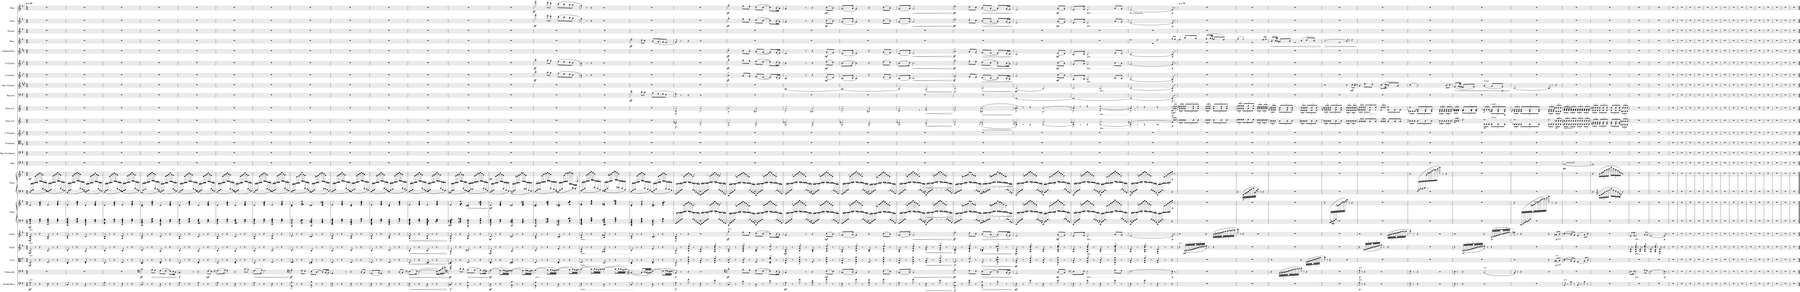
**kern	**dynam	**kern	**dynam	**kern	**dynam	**kern	**dynam	**kern	**dynam	**kern	**kern	**dynam	**kern	**kern	**dynam	**kern	**dynam	**kern	**kern	**kern	**kern	**dynam	**kern	**dynam	**kern	**dynam	**kern	**dynam	**kern	**dynam	**kern	**dynam	**kern	**dynam	**kern	**dynam	**kern	**kern	**dynam	**kern	**dynam
*part22	*part22	*part21	*part21	*part20	*part20	*part19	*part19	*part18	*part18	*part17	*part17	*part17	*part16	*part16	*part16	*part15	*part15	*part14	*part13	*part12	*part11	*part11	*part10	*part10	*part9	*part9	*part8	*part8	*part7	*part7	*part6	*part6	*part5	*part5	*part4	*part4	*part3	*part2	*part2	*part1	*part1
*staff24	*staff24	*staff23	*staff23	*staff22	*staff22	*staff21	*staff21	*staff20	*staff20	*staff19	*staff18	*staff18/19	*staff17	*staff16	*staff16/17	*staff15	*staff15	*staff14	*staff13	*staff12	*staff11	*staff11	*staff10	*staff10	*staff9	*staff9	*staff8	*staff8	*staff7	*staff7	*staff6	*staff6	*staff5	*staff5	*staff4	*staff4	*staff3	*staff2	*staff2	*staff1	*staff1
*I"Double Bass	*	*I"Violoncello	*	*I"Viola	*	*I"Violin	*	*I"Violin	*	*I"Harp	*	*	*I"Harp	*	*	*I"Tuba	*	*I"Bass Trombone	*I"Trombone	*I"A Trumpet	*I"Horn in F	*	*I"Horn in F	*	*I"Bassoon	*	*I"Bass Clarinet	*	*I"A Clarinet	*	*I"A Clarinet	*	*I"English Horn	*	*I"Oboe	*	*I"Piccolo	*I"Flute	*	*I"Flute	*
*I'Db.	*	*I'Vc.	*	*I'Vla.	*	*I'Vln.	*	*I'Vln.	*	*I'Hrp.	*	*	*I'Hrp.	*	*	*I'Tba.	*	*I'B. Tbn.	*I'Tbn.	*I'A Tpt.	*	*	*	*	*I'Bsn.	*	*I'B. Cl.	*	*I'A Cl.	*	*I'A Cl.	*	*I'E. Hn.	*	*I'Ob.	*	*I'Picc.	*I'Fl.	*	*I'Fl.	*
*clefF4	*	*clefF4	*	*clefC3	*	*clefG2	*	*clefG2	*	*clefF4	*clefG2	*	*clefF4	*clefG2	*	*clefF4	*	*clefF4	*clefC4	*clefG2	*clefG2	*	*clefG2	*	*clefF4	*	*clefG2	*	*clefG2	*	*clefG2	*	*clefG2	*	*clefG2	*	*clefG2	*clefG2	*	*clefG2	*
*Trd7c12	*	*	*	*	*	*	*	*	*	*	*	*	*	*	*	*	*	*	*	*Trd2c3	*Trd4c7	*	*Trd4c7	*	*	*	*Trd8c14	*	*Trd2c3	*	*Trd2c3	*	*Trd4c7	*	*	*	*Trd-7c-12	*	*	*	*
*k[f#]	*	*k[f#]	*	*k[f#]	*	*k[f#]	*	*k[f#]	*	*k[f#]	*k[f#]	*	*k[f#]	*k[f#]	*	*k[f#]	*	*k[f#]	*k[f#]	*k[b-e-]	*k[]	*	*k[]	*	*k[f#]	*	*k[f#c#g#]	*	*k[b-e-]	*	*k[b-e-]	*	*k[f#c#]	*	*k[f#]	*	*k[f#]	*k[f#]	*	*k[f#]	*
*M4/4	*	*M4/4	*	*M4/4	*	*M4/4	*	*M4/4	*	*M4/4	*M4/4	*	*M4/4	*M4/4	*	*M4/4	*	*M4/4	*M4/4	*M4/4	*M4/4	*	*M4/4	*	*M4/4	*	*M4/4	*	*M4/4	*	*M4/4	*	*M4/4	*	*M4/4	*	*M4/4	*M4/4	*	*M4/4	*
*MM69	*	*MM69	*	*MM69	*	*MM69	*	*MM69	*	*MM69	*MM69	*	*MM69	*MM69	*	*MM69	*	*MM69	*MM69	*MM69	*MM69	*	*MM69	*	*MM69	*	*MM69	*	*MM69	*	*MM69	*	*MM69	*	*MM69	*	*MM69	*MM69	*	*MM69	*
*	*	*	*	*	*	*	*	*	*	*	*	*	*Xbrackettup	*	*	*	*	*	*	*	*	*	*	*	*	*	*	*	*	*	*	*	*	*	*	*	*	*	*	*	*
=1	=1	=1	=1	=1	=1	=1	=1	=1	=1	=1	=1	=1	=1	=1	=1	=1	=1	=1	=1	=1	=1	=1	=1	=1	=1	=1	=1	=1	=1	=1	=1	=1	=1	=1	=1	=1	=1	=1	=1	=1	=1
*	*	*	*	*	*	*	*	*	*	*	*	*	*^	*	*	*	*	*	*	*	*	*	*	*	*	*	*	*	*	*	*	*	*	*	*	*	*	*	*	*	*
!	!	!	!	!	!	!	!	!LO:TX:a:t=pizz.	!	!	!	!	!	!	!	!	!	!	!	!	!	!	!	!	!	!	!	!	!	!	!	!	!	!	!	!	!	!	!	!	!	!
!	!	!	!	!	!	!LO:TX:a:t=pizz.	!	!	!	!	!	!	!	!	!	!	!	!	!	!	!	!	!	!	!	!	!	!	!	!	!	!	!	!	!	!	!	!	!	!	!	!
!	!	!	!	!LO:TX:a:t=pizz.	!	!	!	!	!	!	!	!	!	!	!	!	!	!	!	!	!	!	!	!	!	!	!	!	!	!	!	!	!	!	!	!	!	!	!	!	!	!
!LO:TX:a:t=pizz.	!	!	!	!	!	!	!	!	!	!	!	!	!	!	!	!	!	!	!	!	!	!	!	!	!	!	!	!	!	!	!	!	!	!	!	!	!	!	!	!	!	!
!	!LO:DY:b	!	!	!	!LO:DY:b	!	!LO:DY:b	!	!LO:DY:b	!	!	!LO:DY:b=2	!	!	!	!LO:DY:b	!	!	!	!	!	!	!	!	!	!	!	!	!	!	!	!	!	!	!	!	!	!	!	!	!	!
8G\	mf	1r	.	8D/	mf	8B/	mf	8G/ 8d/	mf	4GG\ 4D\ 4G\ 4B\	4d/	mf	24D/LL	1r	8ryy	mf	1r	.	1r	1r	1r	1r	.	1r	.	1r	.	1r	.	1r	.	1r	.	1r	.	1r	.	1r	1r	.	1r	.
.	.	.	.	.	.	.	.	.	.	.	.	.	24G/	.	.	.	.	.	.	.	.	.	.	.	.	.	.	.	.	.	.	.	.	.	.	.	.	.	.	.	.	.
.	.	.	.	.	.	.	.	.	.	.	.	.	24B/	.	.	.	.	.	.	.	.	.	.	.	.	.	.	.	.	.	.	.	.	.	.	.	.	.	.	.	.	.
*	*	*	*	*	*	*	*	*	*	*	*	*	*	*	*Xbrackettup	*	*	*	*	*	*	*	*	*	*	*	*	*	*	*	*	*	*	*	*	*	*	*	*	*	*	*
8r	.	.	.	8r	.	8r	.	8r	.	.	.	.	4ryy	.	24d\	.	.	.	.	.	.	.	.	.	.	.	.	.	.	.	.	.	.	.	.	.	.	.	.	.	.	.
.	.	.	.	.	.	.	.	.	.	.	.	.	.	.	24g\	.	.	.	.	.	.	.	.	.	.	.	.	.	.	.	.	.	.	.	.	.	.	.	.	.	.	.
.	.	.	.	.	.	.	.	.	.	.	.	.	.	.	24b\JJ	.	.	.	.	.	.	.	.	.	.	.	.	.	.	.	.	.	.	.	.	.	.	.	.	.	.	.
4r	.	.	.	4r	.	4r	.	4r	.	4D\ 4G\ 4B\	4d/ 4g/ 4b/ 4dd/	.	.	.	24dd\LL	.	.	.	.	.	.	.	.	.	.	.	.	.	.	.	.	.	.	.	.	.	.	.	.	.	.	.
.	.	.	.	.	.	.	.	.	.	.	.	.	.	.	24b\	.	.	.	.	.	.	.	.	.	.	.	.	.	.	.	.	.	.	.	.	.	.	.	.	.	.	.
.	.	.	.	.	.	.	.	.	.	.	.	.	.	.	24g\	.	.	.	.	.	.	.	.	.	.	.	.	.	.	.	.	.	.	.	.	.	.	.	.	.	.	.
.	.	.	.	.	.	.	.	.	.	.	.	.	24d/	.	4ryy	.	.	.	.	.	.	.	.	.	.	.	.	.	.	.	.	.	.	.	.	.	.	.	.	.	.	.
.	.	.	.	.	.	.	.	.	.	.	.	.	24B/	.	.	.	.	.	.	.	.	.	.	.	.	.	.	.	.	.	.	.	.	.	.	.	.	.	.	.	.	.
.	.	.	.	.	.	.	.	.	.	.	.	.	24G/JJ	.	.	.	.	.	.	.	.	.	.	.	.	.	.	.	.	.	.	.	.	.	.	.	.	.	.	.	.	.
8E\	.	.	.	8E/	.	8B/	.	8G/ 8d/	.	4EE/ 4BB/ 4E/ 4G/ 4B/	4e/	.	24E/LL	.	.	.	.	.	.	.	.	.	.	.	.	.	.	.	.	.	.	.	.	.	.	.	.	.	.	.	.	.
.	.	.	.	.	.	.	.	.	.	.	.	.	24G/	.	.	.	.	.	.	.	.	.	.	.	.	.	.	.	.	.	.	.	.	.	.	.	.	.	.	.	.	.
.	.	.	.	.	.	.	.	.	.	.	.	.	24B/	.	.	.	.	.	.	.	.	.	.	.	.	.	.	.	.	.	.	.	.	.	.	.	.	.	.	.	.	.
8r	.	.	.	8r	.	8r	.	8r	.	.	.	.	4ryy	.	24e\	.	.	.	.	.	.	.	.	.	.	.	.	.	.	.	.	.	.	.	.	.	.	.	.	.	.	.
.	.	.	.	.	.	.	.	.	.	.	.	.	.	.	24g\	.	.	.	.	.	.	.	.	.	.	.	.	.	.	.	.	.	.	.	.	.	.	.	.	.	.	.
.	.	.	.	.	.	.	.	.	.	.	.	.	.	.	24b\JJ	.	.	.	.	.	.	.	.	.	.	.	.	.	.	.	.	.	.	.	.	.	.	.	.	.	.	.
4r	.	.	.	4r	.	4r	.	4r	.	4E\ 4G\ 4B\	4e/ 4g/ 4b/ 4ee/	.	.	.	24ee\LL	.	.	.	.	.	.	.	.	.	.	.	.	.	.	.	.	.	.	.	.	.	.	.	.	.	.	.
.	.	.	.	.	.	.	.	.	.	.	.	.	.	.	24b\	.	.	.	.	.	.	.	.	.	.	.	.	.	.	.	.	.	.	.	.	.	.	.	.	.	.	.
.	.	.	.	.	.	.	.	.	.	.	.	.	.	.	24g\	.	.	.	.	.	.	.	.	.	.	.	.	.	.	.	.	.	.	.	.	.	.	.	.	.	.	.
.	.	.	.	.	.	.	.	.	.	.	.	.	24e/	.	8ryy	.	.	.	.	.	.	.	.	.	.	.	.	.	.	.	.	.	.	.	.	.	.	.	.	.	.	.
.	.	.	.	.	.	.	.	.	.	.	.	.	24B/	.	.	.	.	.	.	.	.	.	.	.	.	.	.	.	.	.	.	.	.	.	.	.	.	.	.	.	.	.
.	.	.	.	.	.	.	.	.	.	.	.	.	24G/JJ	.	.	.	.	.	.	.	.	.	.	.	.	.	.	.	.	.	.	.	.	.	.	.	.	.	.	.	.	.
=2	=2	=2	=2	=2	=2	=2	=2	=2	=2	=2	=2	=2	=2	=2	=2	=2	=2	=2	=2	=2	=2	=2	=2	=2	=2	=2	=2	=2	=2	=2	=2	=2	=2	=2	=2	=2	=2	=2	=2	=2	=2	=2
8C/	.	1r	.	8C/ 8E/	.	8c/	.	8A/ 8e/	.	4CC/ 4AA/ 4C/ 4E/ 4A/ 4c/	4e/	.	24C/LL	1r	8ryy	.	1r	.	1r	1r	1r	1r	.	1r	.	1r	.	1r	.	1r	.	1r	.	1r	.	1r	.	1r	1r	.	1r	.
.	.	.	.	.	.	.	.	.	.	.	.	.	24G/	.	.	.	.	.	.	.	.	.	.	.	.	.	.	.	.	.	.	.	.	.	.	.	.	.	.	.	.	.
.	.	.	.	.	.	.	.	.	.	.	.	.	24B/	.	.	.	.	.	.	.	.	.	.	.	.	.	.	.	.	.	.	.	.	.	.	.	.	.	.	.	.	.
8r	.	.	.	8r	.	8r	.	8r	.	.	.	.	4ryy	.	24e\	.	.	.	.	.	.	.	.	.	.	.	.	.	.	.	.	.	.	.	.	.	.	.	.	.	.	.
.	.	.	.	.	.	.	.	.	.	.	.	.	.	.	24a\	.	.	.	.	.	.	.	.	.	.	.	.	.	.	.	.	.	.	.	.	.	.	.	.	.	.	.
.	.	.	.	.	.	.	.	.	.	.	.	.	.	.	24cc\JJ	.	.	.	.	.	.	.	.	.	.	.	.	.	.	.	.	.	.	.	.	.	.	.	.	.	.	.
4r	.	.	.	4r	.	4r	.	4r	.	4C\ 4E\ 4A\ 4c\	4e/ 4a/ 4cc/ 4ee/	.	.	.	24ee\LL	.	.	.	.	.	.	.	.	.	.	.	.	.	.	.	.	.	.	.	.	.	.	.	.	.	.	.
.	.	.	.	.	.	.	.	.	.	.	.	.	.	.	24cc\	.	.	.	.	.	.	.	.	.	.	.	.	.	.	.	.	.	.	.	.	.	.	.	.	.	.	.
.	.	.	.	.	.	.	.	.	.	.	.	.	.	.	24a\	.	.	.	.	.	.	.	.	.	.	.	.	.	.	.	.	.	.	.	.	.	.	.	.	.	.	.
.	.	.	.	.	.	.	.	.	.	.	.	.	24e/	.	4ryy	.	.	.	.	.	.	.	.	.	.	.	.	.	.	.	.	.	.	.	.	.	.	.	.	.	.	.
.	.	.	.	.	.	.	.	.	.	.	.	.	24c/	.	.	.	.	.	.	.	.	.	.	.	.	.	.	.	.	.	.	.	.	.	.	.	.	.	.	.	.	.
.	.	.	.	.	.	.	.	.	.	.	.	.	24A/JJ	.	.	.	.	.	.	.	.	.	.	.	.	.	.	.	.	.	.	.	.	.	.	.	.	.	.	.	.	.
8D\	.	.	.	8D/ 8F#/	.	8A/	.	8d/	.	4DD/ 4AA/ 4D/ 4F#/ 4A/	4d/	.	24D/LL	.	.	.	.	.	.	.	.	.	.	.	.	.	.	.	.	.	.	.	.	.	.	.	.	.	.	.	.	.
.	.	.	.	.	.	.	.	.	.	.	.	.	24F#/	.	.	.	.	.	.	.	.	.	.	.	.	.	.	.	.	.	.	.	.	.	.	.	.	.	.	.	.	.
.	.	.	.	.	.	.	.	.	.	.	.	.	24A/	.	.	.	.	.	.	.	.	.	.	.	.	.	.	.	.	.	.	.	.	.	.	.	.	.	.	.	.	.
8r	.	.	.	8r	.	8r	.	8r	.	.	.	.	4ryy	.	24d\	.	.	.	.	.	.	.	.	.	.	.	.	.	.	.	.	.	.	.	.	.	.	.	.	.	.	.
.	.	.	.	.	.	.	.	.	.	.	.	.	.	.	24f#\	.	.	.	.	.	.	.	.	.	.	.	.	.	.	.	.	.	.	.	.	.	.	.	.	.	.	.
.	.	.	.	.	.	.	.	.	.	.	.	.	.	.	24a\JJ	.	.	.	.	.	.	.	.	.	.	.	.	.	.	.	.	.	.	.	.	.	.	.	.	.	.	.
4r	.	.	.	4r	.	4r	.	4r	.	4D\ 4F#\ 4A\	4d/ 4f#/ 4a/ 4dd/	.	.	.	24dd\LL	.	.	.	.	.	.	.	.	.	.	.	.	.	.	.	.	.	.	.	.	.	.	.	.	.	.	.
.	.	.	.	.	.	.	.	.	.	.	.	.	.	.	24a\	.	.	.	.	.	.	.	.	.	.	.	.	.	.	.	.	.	.	.	.	.	.	.	.	.	.	.
.	.	.	.	.	.	.	.	.	.	.	.	.	.	.	24f#\	.	.	.	.	.	.	.	.	.	.	.	.	.	.	.	.	.	.	.	.	.	.	.	.	.	.	.
.	.	.	.	.	.	.	.	.	.	.	.	.	24d/	.	8ryy	.	.	.	.	.	.	.	.	.	.	.	.	.	.	.	.	.	.	.	.	.	.	.	.	.	.	.
.	.	.	.	.	.	.	.	.	.	.	.	.	24A/	.	.	.	.	.	.	.	.	.	.	.	.	.	.	.	.	.	.	.	.	.	.	.	.	.	.	.	.	.
.	.	.	.	.	.	.	.	.	.	.	.	.	24F#/JJ	.	.	.	.	.	.	.	.	.	.	.	.	.	.	.	.	.	.	.	.	.	.	.	.	.	.	.	.	.
=3	=3	=3	=3	=3	=3	=3	=3	=3	=3	=3	=3	=3	=3	=3	=3	=3	=3	=3	=3	=3	=3	=3	=3	=3	=3	=3	=3	=3	=3	=3	=3	=3	=3	=3	=3	=3	=3	=3	=3	=3	=3	=3
8G\	.	1r	.	8D/	.	8B/	.	8G/ 8d/	.	4GG\ 4BB\ 4G\ 4B\	4d/	.	24D/LL	1r	8ryy	.	1r	.	1r	1r	1r	1r	.	1r	.	1r	.	1r	.	1r	.	1r	.	1r	.	1r	.	1r	1r	.	1r	.
.	.	.	.	.	.	.	.	.	.	.	.	.	24G/	.	.	.	.	.	.	.	.	.	.	.	.	.	.	.	.	.	.	.	.	.	.	.	.	.	.	.	.	.
.	.	.	.	.	.	.	.	.	.	.	.	.	24B/	.	.	.	.	.	.	.	.	.	.	.	.	.	.	.	.	.	.	.	.	.	.	.	.	.	.	.	.	.
8r	.	.	.	8r	.	8r	.	8r	.	.	.	.	4ryy	.	24d\	.	.	.	.	.	.	.	.	.	.	.	.	.	.	.	.	.	.	.	.	.	.	.	.	.	.	.
.	.	.	.	.	.	.	.	.	.	.	.	.	.	.	24g\	.	.	.	.	.	.	.	.	.	.	.	.	.	.	.	.	.	.	.	.	.	.	.	.	.	.	.
.	.	.	.	.	.	.	.	.	.	.	.	.	.	.	24b\JJ	.	.	.	.	.	.	.	.	.	.	.	.	.	.	.	.	.	.	.	.	.	.	.	.	.	.	.
4r	.	.	.	4r	.	4r	.	4r	.	4D\ 4G\ 4B\	4d/ 4g/ 4b/ 4dd/	.	.	.	24dd\LL	.	.	.	.	.	.	.	.	.	.	.	.	.	.	.	.	.	.	.	.	.	.	.	.	.	.	.
.	.	.	.	.	.	.	.	.	.	.	.	.	.	.	24b\	.	.	.	.	.	.	.	.	.	.	.	.	.	.	.	.	.	.	.	.	.	.	.	.	.	.	.
.	.	.	.	.	.	.	.	.	.	.	.	.	.	.	24g\	.	.	.	.	.	.	.	.	.	.	.	.	.	.	.	.	.	.	.	.	.	.	.	.	.	.	.
.	.	.	.	.	.	.	.	.	.	.	.	.	24d/	.	4ryy	.	.	.	.	.	.	.	.	.	.	.	.	.	.	.	.	.	.	.	.	.	.	.	.	.	.	.
.	.	.	.	.	.	.	.	.	.	.	.	.	24B/	.	.	.	.	.	.	.	.	.	.	.	.	.	.	.	.	.	.	.	.	.	.	.	.	.	.	.	.	.
.	.	.	.	.	.	.	.	.	.	.	.	.	24G/JJ	.	.	.	.	.	.	.	.	.	.	.	.	.	.	.	.	.	.	.	.	.	.	.	.	.	.	.	.	.
8E\	.	.	.	8E/	.	8B/	.	8G/ 8e/	.	4EE/ 4BB/ 4E/ 4G/ 4B/	4e/	.	24E/LL	.	.	.	.	.	.	.	.	.	.	.	.	.	.	.	.	.	.	.	.	.	.	.	.	.	.	.	.	.
.	.	.	.	.	.	.	.	.	.	.	.	.	24G/	.	.	.	.	.	.	.	.	.	.	.	.	.	.	.	.	.	.	.	.	.	.	.	.	.	.	.	.	.
.	.	.	.	.	.	.	.	.	.	.	.	.	24B/	.	.	.	.	.	.	.	.	.	.	.	.	.	.	.	.	.	.	.	.	.	.	.	.	.	.	.	.	.
8r	.	.	.	8r	.	8r	.	8r	.	.	.	.	4ryy	.	24e\	.	.	.	.	.	.	.	.	.	.	.	.	.	.	.	.	.	.	.	.	.	.	.	.	.	.	.
.	.	.	.	.	.	.	.	.	.	.	.	.	.	.	24g\	.	.	.	.	.	.	.	.	.	.	.	.	.	.	.	.	.	.	.	.	.	.	.	.	.	.	.
.	.	.	.	.	.	.	.	.	.	.	.	.	.	.	24b\JJ	.	.	.	.	.	.	.	.	.	.	.	.	.	.	.	.	.	.	.	.	.	.	.	.	.	.	.
4r	.	.	.	4r	.	4r	.	4r	.	4E\ 4G\ 4B\	4e/ 4g/ 4b/ 4ee/	.	.	.	24ee\LL	.	.	.	.	.	.	.	.	.	.	.	.	.	.	.	.	.	.	.	.	.	.	.	.	.	.	.
.	.	.	.	.	.	.	.	.	.	.	.	.	.	.	24b\	.	.	.	.	.	.	.	.	.	.	.	.	.	.	.	.	.	.	.	.	.	.	.	.	.	.	.
.	.	.	.	.	.	.	.	.	.	.	.	.	.	.	24g\	.	.	.	.	.	.	.	.	.	.	.	.	.	.	.	.	.	.	.	.	.	.	.	.	.	.	.
.	.	.	.	.	.	.	.	.	.	.	.	.	24e/	.	8ryy	.	.	.	.	.	.	.	.	.	.	.	.	.	.	.	.	.	.	.	.	.	.	.	.	.	.	.
.	.	.	.	.	.	.	.	.	.	.	.	.	24B/	.	.	.	.	.	.	.	.	.	.	.	.	.	.	.	.	.	.	.	.	.	.	.	.	.	.	.	.	.
.	.	.	.	.	.	.	.	.	.	.	.	.	24G/JJ	.	.	.	.	.	.	.	.	.	.	.	.	.	.	.	.	.	.	.	.	.	.	.	.	.	.	.	.	.
=4	=4	=4	=4	=4	=4	=4	=4	=4	=4	=4	=4	=4	=4	=4	=4	=4	=4	=4	=4	=4	=4	=4	=4	=4	=4	=4	=4	=4	=4	=4	=4	=4	=4	=4	=4	=4	=4	=4	=4	=4	=4	=4
*	*	*clefC4	*	*	*	*	*	*	*	*	*	*	*	*	*	*	*	*	*	*	*	*	*	*	*	*	*	*	*	*	*	*	*	*	*	*	*	*	*	*	*	*
!	!	!	!LO:DY:b	!	!	!	!	!	!	!	!	!	!	!	!	!	!	!	!	!	!	!	!	!	!	!	!	!	!	!	!	!	!	!	!	!	!	!	!	!	!	!
8C/	.	4g\	ff	8C/ 8E/	.	8c/	.	8A/ 8e/	.	4CC/ 4AA/ 4C/ 4E/ 4A/	4c/ 4e/	.	24C/LL	1r	8ryy	.	1r	.	1r	1r	1r	1r	.	1r	.	1r	.	1r	.	1r	.	1r	.	1r	.	1r	.	1r	1r	.	1r	.
.	.	.	.	.	.	.	.	.	.	.	.	.	24A/	.	.	.	.	.	.	.	.	.	.	.	.	.	.	.	.	.	.	.	.	.	.	.	.	.	.	.	.	.
.	.	.	.	.	.	.	.	.	.	.	.	.	24c/	.	.	.	.	.	.	.	.	.	.	.	.	.	.	.	.	.	.	.	.	.	.	.	.	.	.	.	.	.
8r	.	.	.	8r	.	8r	.	8r	.	.	.	.	4ryy	.	24e\	.	.	.	.	.	.	.	.	.	.	.	.	.	.	.	.	.	.	.	.	.	.	.	.	.	.	.
.	.	.	.	.	.	.	.	.	.	.	.	.	.	.	24a\	.	.	.	.	.	.	.	.	.	.	.	.	.	.	.	.	.	.	.	.	.	.	.	.	.	.	.
.	.	.	.	.	.	.	.	.	.	.	.	.	.	.	24cc\JJ	.	.	.	.	.	.	.	.	.	.	.	.	.	.	.	.	.	.	.	.	.	.	.	.	.	.	.
!	!	!	!LO:HP:b	!	!	!	!	!	!	!	!	!	!	!	!	!	!	!	!	!	!	!	!	!	!	!	!	!	!	!	!	!	!	!	!	!	!	!	!	!	!	!
4r	.	8f#\L	>	4r	.	4r	.	4r	.	4C\ 4E\ 4A\ 4c\	4e/ 4a/ 4cc/ 4ee/	.	.	.	24ee\LL	.	.	.	.	.	.	.	.	.	.	.	.	.	.	.	.	.	.	.	.	.	.	.	.	.	.	.
.	.	.	.	.	.	.	.	.	.	.	.	.	.	.	24cc\	.	.	.	.	.	.	.	.	.	.	.	.	.	.	.	.	.	.	.	.	.	.	.	.	.	.	.
.	.	.	.	.	.	.	.	.	.	.	.	.	.	.	24a\	.	.	.	.	.	.	.	.	.	.	.	.	.	.	.	.	.	.	.	.	.	.	.	.	.	.	.
.	.	8e\J	.	.	.	.	.	.	.	.	.	.	24e/	.	4ryy	.	.	.	.	.	.	.	.	.	.	.	.	.	.	.	.	.	.	.	.	.	.	.	.	.	.	.
.	.	.	.	.	.	.	.	.	.	.	.	.	24c/	.	.	.	.	.	.	.	.	.	.	.	.	.	.	.	.	.	.	.	.	.	.	.	.	.	.	.	.	.
.	.	.	.	.	.	.	.	.	.	.	.	.	24A/JJ	.	.	.	.	.	.	.	.	.	.	.	.	.	.	.	.	.	.	.	.	.	.	.	.	.	.	.	.	.
8D\	.	(8d\L	.	8D/ 8F#/	.	8A/	.	8d/	.	4DD/ 4GG/ 4D/ 4F#/ 4A/	4d/	.	24D/LL	.	.	.	.	.	.	.	.	.	.	.	.	.	.	.	.	.	.	.	.	.	.	.	.	.	.	.	.	.
.	.	.	.	.	.	.	.	.	.	.	.	.	24F#/	.	.	.	.	.	.	.	.	.	.	.	.	.	.	.	.	.	.	.	.	.	.	.	.	.	.	.	.	.
.	.	.	.	.	.	.	.	.	.	.	.	.	24A/	.	.	.	.	.	.	.	.	.	.	.	.	.	.	.	.	.	.	.	.	.	.	.	.	.	.	.	.	.
8r	.	[8c\J	.	8r	.	8r	.	8r	.	.	.	.	4ryy	.	24d\	.	.	.	.	.	.	.	.	.	.	.	.	.	.	.	.	.	.	.	.	.	.	.	.	.	.	.
.	.	.	.	.	.	.	.	.	.	.	.	.	.	.	24f#\	.	.	.	.	.	.	.	.	.	.	.	.	.	.	.	.	.	.	.	.	.	.	.	.	.	.	.
.	.	.	.	.	.	.	.	.	.	.	.	.	.	.	24a\JJ	.	.	.	.	.	.	.	.	.	.	.	.	.	.	.	.	.	.	.	.	.	.	.	.	.	.	.
4r	.	8c\L])	.	4r	.	4r	.	4r	.	4D\ 4F#\ 4A\	4d/ 4f#/ 4a/ 4dd/	.	.	.	24dd\LL	.	.	.	.	.	.	.	.	.	.	.	.	.	.	.	.	.	.	.	.	.	.	.	.	.	.	.
.	.	.	.	.	.	.	.	.	.	.	.	.	.	.	24a\	.	.	.	.	.	.	.	.	.	.	.	.	.	.	.	.	.	.	.	.	.	.	.	.	.	.	.
.	.	.	.	.	.	.	.	.	.	.	.	.	.	.	24f#\	.	.	.	.	.	.	.	.	.	.	.	.	.	.	.	.	.	.	.	.	.	.	.	.	.	.	.
.	.	16B\L	.	.	.	.	.	.	.	.	.	.	24d/	.	8ryy	.	.	.	.	.	.	.	.	.	.	.	.	.	.	.	.	.	.	.	.	.	.	.	.	.	.	.
.	.	.	.	.	.	.	.	.	.	.	.	.	24A/	.	.	.	.	.	.	.	.	.	.	.	.	.	.	.	.	.	.	.	.	.	.	.	.	.	.	.	.	.
.	.	16A\JJ	.	.	.	.	.	.	.	.	.	.	.	.	.	.	.	.	.	.	.	.	.	.	.	.	.	.	.	.	.	.	.	.	.	.	.	.	.	.	.	.
.	.	.	.	.	.	.	.	.	.	.	.	.	24F#/JJ	.	.	.	.	.	.	.	.	.	.	.	.	.	.	.	.	.	.	.	.	.	.	.	.	.	.	.	.	.
*	*	*	*	*	*	*	*	*	*	*	*	*	*v	*v	*	*	*	*	*	*	*	*	*	*	*	*	*	*	*	*	*	*	*	*	*	*	*	*	*	*	*	*
.	.	.	]	.	.	.	.	.	.	.	.	.	.	.	.	.	.	.	.	.	.	.	.	.	.	.	.	.	.	.	.	.	.	.	.	.	.	.	.	.	.
=5	=5	=5	=5	=5	=5	=5	=5	=5	=5	=5	=5	=5	=5	=5	=5	=5	=5	=5	=5	=5	=5	=5	=5	=5	=5	=5	=5	=5	=5	=5	=5	=5	=5	=5	=5	=5	=5	=5	=5	=5	=5
*	*	*	*	*	*	*	*	*	*	*	*	*	*^	*	*	*	*	*	*	*	*	*	*	*	*	*	*	*	*	*	*	*	*	*	*	*	*	*	*	*	*
!	!	!	!LO:DY:b	!	!	!	!	!	!	!	!	!	!	!	!	!	!	!	!	!	!	!	!	!	!	!	!	!	!	!	!	!	!	!	!	!	!	!	!	!	!	!
8G\	.	4.G/	f	8D/	.	8B/	.	8G/ 8d/	.	4GG\ 4D\ 4G\ 4B\	4d/	.	24D/LL	1r	8ryy	.	1r	.	1r	1r	1r	1r	.	1r	.	1r	.	1r	.	1r	.	1r	.	1r	.	1r	.	1r	1r	.	1r	.
.	.	.	.	.	.	.	.	.	.	.	.	.	24G/	.	.	.	.	.	.	.	.	.	.	.	.	.	.	.	.	.	.	.	.	.	.	.	.	.	.	.	.	.
.	.	.	.	.	.	.	.	.	.	.	.	.	24B/	.	.	.	.	.	.	.	.	.	.	.	.	.	.	.	.	.	.	.	.	.	.	.	.	.	.	.	.	.
8r	.	.	.	8r	.	8r	.	8r	.	.	.	.	4ryy	.	24d\	.	.	.	.	.	.	.	.	.	.	.	.	.	.	.	.	.	.	.	.	.	.	.	.	.	.	.
.	.	.	.	.	.	.	.	.	.	.	.	.	.	.	24g\	.	.	.	.	.	.	.	.	.	.	.	.	.	.	.	.	.	.	.	.	.	.	.	.	.	.	.
.	.	.	.	.	.	.	.	.	.	.	.	.	.	.	24b\JJ	.	.	.	.	.	.	.	.	.	.	.	.	.	.	.	.	.	.	.	.	.	.	.	.	.	.	.
4r	.	.	.	4r	.	4r	.	4r	.	4C\ 4E\ 4A\ 4c\	4e/ 4a/ 4cc/ 4ee/	.	.	.	24dd\LL	.	.	.	.	.	.	.	.	.	.	.	.	.	.	.	.	.	.	.	.	.	.	.	.	.	.	.
.	.	.	.	.	.	.	.	.	.	.	.	.	.	.	24b\	.	.	.	.	.	.	.	.	.	.	.	.	.	.	.	.	.	.	.	.	.	.	.	.	.	.	.
.	.	.	.	.	.	.	.	.	.	.	.	.	.	.	24g\	.	.	.	.	.	.	.	.	.	.	.	.	.	.	.	.	.	.	.	.	.	.	.	.	.	.	.
.	.	8r	.	.	.	.	.	.	.	.	.	.	24d/	.	4ryy	.	.	.	.	.	.	.	.	.	.	.	.	.	.	.	.	.	.	.	.	.	.	.	.	.	.	.
.	.	.	.	.	.	.	.	.	.	.	.	.	24B/	.	.	.	.	.	.	.	.	.	.	.	.	.	.	.	.	.	.	.	.	.	.	.	.	.	.	.	.	.
.	.	.	.	.	.	.	.	.	.	.	.	.	24G/JJ	.	.	.	.	.	.	.	.	.	.	.	.	.	.	.	.	.	.	.	.	.	.	.	.	.	.	.	.	.
8G\	.	4r	.	8D/ 8F#/	.	8A/	.	8d/	.	4GG/ 4AA/ 4D/ 4F#/ 4A/	4d/	.	24D/LL	.	.	.	.	.	.	.	.	.	.	.	.	.	.	.	.	.	.	.	.	.	.	.	.	.	.	.	.	.
.	.	.	.	.	.	.	.	.	.	.	.	.	24F#/	.	.	.	.	.	.	.	.	.	.	.	.	.	.	.	.	.	.	.	.	.	.	.	.	.	.	.	.	.
.	.	.	.	.	.	.	.	.	.	.	.	.	24A/	.	.	.	.	.	.	.	.	.	.	.	.	.	.	.	.	.	.	.	.	.	.	.	.	.	.	.	.	.
8r	.	.	.	8r	.	8r	.	8r	.	.	.	.	4ryy	.	24d\	.	.	.	.	.	.	.	.	.	.	.	.	.	.	.	.	.	.	.	.	.	.	.	.	.	.	.
.	.	.	.	.	.	.	.	.	.	.	.	.	.	.	24f#\	.	.	.	.	.	.	.	.	.	.	.	.	.	.	.	.	.	.	.	.	.	.	.	.	.	.	.
.	.	.	.	.	.	.	.	.	.	.	.	.	.	.	24a\JJ	.	.	.	.	.	.	.	.	.	.	.	.	.	.	.	.	.	.	.	.	.	.	.	.	.	.	.
!	!	!	!LO:DY:b	!	!	!	!	!	!	!	!	!	!	!	!	!	!	!	!	!	!	!	!	!	!	!	!	!	!	!	!	!	!	!	!	!	!	!	!	!	!	!
4r	.	(8c\L	mf	4r	.	4r	.	4r	.	4D\ 4F#\ 4A\	4d/ 4f#/ 4a/ 4dd/	.	.	.	24dd\LL	.	.	.	.	.	.	.	.	.	.	.	.	.	.	.	.	.	.	.	.	.	.	.	.	.	.	.
.	.	.	.	.	.	.	.	.	.	.	.	.	.	.	24a\	.	.	.	.	.	.	.	.	.	.	.	.	.	.	.	.	.	.	.	.	.	.	.	.	.	.	.
.	.	.	.	.	.	.	.	.	.	.	.	.	.	.	24f#\	.	.	.	.	.	.	.	.	.	.	.	.	.	.	.	.	.	.	.	.	.	.	.	.	.	.	.
.	.	8B\J)	.	.	.	.	.	.	.	.	.	.	24d/	.	8ryy	.	.	.	.	.	.	.	.	.	.	.	.	.	.	.	.	.	.	.	.	.	.	.	.	.	.	.
.	.	.	.	.	.	.	.	.	.	.	.	.	24A/	.	.	.	.	.	.	.	.	.	.	.	.	.	.	.	.	.	.	.	.	.	.	.	.	.	.	.	.	.
.	.	.	.	.	.	.	.	.	.	.	.	.	24F#/JJ	.	.	.	.	.	.	.	.	.	.	.	.	.	.	.	.	.	.	.	.	.	.	.	.	.	.	.	.	.
=6	=6	=6	=6	=6	=6	=6	=6	=6	=6	=6	=6	=6	=6	=6	=6	=6	=6	=6	=6	=6	=6	=6	=6	=6	=6	=6	=6	=6	=6	=6	=6	=6	=6	=6	=6	=6	=6	=6	=6	=6	=6	=6
*	*	*clefF4	*	*	*	*	*	*	*	*	*	*	*	*	*	*	*	*	*	*	*	*	*	*	*	*	*	*	*	*	*	*	*	*	*	*	*	*	*	*	*	*
8G\	.	(8.G\L	.	8D/	.	8B/	.	8G/ 8d/	.	4GG\ 4D\ 4G\ 4B\	4d/	.	24D/LL	1r	8ryy	.	1r	.	1r	1r	1r	1r	.	1r	.	1r	.	1r	.	1r	.	1r	.	1r	.	1r	.	1r	1r	.	1r	.
.	.	.	.	.	.	.	.	.	.	.	.	.	24G/	.	.	.	.	.	.	.	.	.	.	.	.	.	.	.	.	.	.	.	.	.	.	.	.	.	.	.	.	.
.	.	.	.	.	.	.	.	.	.	.	.	.	24B/	.	.	.	.	.	.	.	.	.	.	.	.	.	.	.	.	.	.	.	.	.	.	.	.	.	.	.	.	.
8r	.	.	.	8r	.	8r	.	8r	.	.	.	.	4ryy	.	24d\	.	.	.	.	.	.	.	.	.	.	.	.	.	.	.	.	.	.	.	.	.	.	.	.	.	.	.
.	.	.	.	.	.	.	.	.	.	.	.	.	.	.	24g\	.	.	.	.	.	.	.	.	.	.	.	.	.	.	.	.	.	.	.	.	.	.	.	.	.	.	.
.	.	16A\Jk	.	.	.	.	.	.	.	.	.	.	.	.	.	.	.	.	.	.	.	.	.	.	.	.	.	.	.	.	.	.	.	.	.	.	.	.	.	.	.	.
.	.	.	.	.	.	.	.	.	.	.	.	.	.	.	24b\JJ	.	.	.	.	.	.	.	.	.	.	.	.	.	.	.	.	.	.	.	.	.	.	.	.	.	.	.
4r	.	4G\)	.	4r	.	4r	.	4r	.	4D\ 4G\ 4B\	4d/ 4g/ 4b/ 4dd/	.	.	.	24dd\LL	.	.	.	.	.	.	.	.	.	.	.	.	.	.	.	.	.	.	.	.	.	.	.	.	.	.	.
.	.	.	.	.	.	.	.	.	.	.	.	.	.	.	24b\	.	.	.	.	.	.	.	.	.	.	.	.	.	.	.	.	.	.	.	.	.	.	.	.	.	.	.
.	.	.	.	.	.	.	.	.	.	.	.	.	.	.	24g\	.	.	.	.	.	.	.	.	.	.	.	.	.	.	.	.	.	.	.	.	.	.	.	.	.	.	.
.	.	.	.	.	.	.	.	.	.	.	.	.	24d/	.	4ryy	.	.	.	.	.	.	.	.	.	.	.	.	.	.	.	.	.	.	.	.	.	.	.	.	.	.	.
.	.	.	.	.	.	.	.	.	.	.	.	.	24B/	.	.	.	.	.	.	.	.	.	.	.	.	.	.	.	.	.	.	.	.	.	.	.	.	.	.	.	.	.
.	.	.	.	.	.	.	.	.	.	.	.	.	24G/JJ	.	.	.	.	.	.	.	.	.	.	.	.	.	.	.	.	.	.	.	.	.	.	.	.	.	.	.	.	.
8E\	.	4r	.	8D/ 8F#/	.	8A/	.	8d/	.	4GG/ 4AA/ 4D/ 4F#/ 4A/	4d/	.	24D/LL	.	.	.	.	.	.	.	.	.	.	.	.	.	.	.	.	.	.	.	.	.	.	.	.	.	.	.	.	.
.	.	.	.	.	.	.	.	.	.	.	.	.	24F#/	.	.	.	.	.	.	.	.	.	.	.	.	.	.	.	.	.	.	.	.	.	.	.	.	.	.	.	.	.
.	.	.	.	.	.	.	.	.	.	.	.	.	24A/	.	.	.	.	.	.	.	.	.	.	.	.	.	.	.	.	.	.	.	.	.	.	.	.	.	.	.	.	.
8r	.	.	.	8r	.	8r	.	8r	.	.	.	.	4ryy	.	24d\	.	.	.	.	.	.	.	.	.	.	.	.	.	.	.	.	.	.	.	.	.	.	.	.	.	.	.
.	.	.	.	.	.	.	.	.	.	.	.	.	.	.	24f#\	.	.	.	.	.	.	.	.	.	.	.	.	.	.	.	.	.	.	.	.	.	.	.	.	.	.	.
.	.	.	.	.	.	.	.	.	.	.	.	.	.	.	24a\JJ	.	.	.	.	.	.	.	.	.	.	.	.	.	.	.	.	.	.	.	.	.	.	.	.	.	.	.
4r	.	(8c\L	.	4r	.	4r	.	4r	.	4D\ 4F#\ 4A\	4d/ 4f#/ 4a/ 4dd/	.	.	.	24dd\LL	.	.	.	.	.	.	.	.	.	.	.	.	.	.	.	.	.	.	.	.	.	.	.	.	.	.	.
.	.	.	.	.	.	.	.	.	.	.	.	.	.	.	24a\	.	.	.	.	.	.	.	.	.	.	.	.	.	.	.	.	.	.	.	.	.	.	.	.	.	.	.
.	.	.	.	.	.	.	.	.	.	.	.	.	.	.	24f#\	.	.	.	.	.	.	.	.	.	.	.	.	.	.	.	.	.	.	.	.	.	.	.	.	.	.	.
.	.	8B\J)	.	.	.	.	.	.	.	.	.	.	24d/	.	8ryy	.	.	.	.	.	.	.	.	.	.	.	.	.	.	.	.	.	.	.	.	.	.	.	.	.	.	.
.	.	.	.	.	.	.	.	.	.	.	.	.	24A/	.	.	.	.	.	.	.	.	.	.	.	.	.	.	.	.	.	.	.	.	.	.	.	.	.	.	.	.	.
.	.	.	.	.	.	.	.	.	.	.	.	.	24F#/JJ	.	.	.	.	.	.	.	.	.	.	.	.	.	.	.	.	.	.	.	.	.	.	.	.	.	.	.	.	.
=7	=7	=7	=7	=7	=7	=7	=7	=7	=7	=7	=7	=7	=7	=7	=7	=7	=7	=7	=7	=7	=7	=7	=7	=7	=7	=7	=7	=7	=7	=7	=7	=7	=7	=7	=7	=7	=7	=7	=7	=7	=7	=7
!	!	!	!LO:HP:b	!	!	!	!	!	!	!	!	!	!	!	!	!	!	!	!	!	!	!	!	!	!	!	!	!	!	!	!	!	!	!	!	!	!	!	!	!	!	!
8G\	.	(8.G\L	<	8D/	.	8B/	.	8G/ 8d/	.	4GG\ 4D\ 4G\ 4B\	4d/	.	24D/LL	1r	8ryy	.	1r	.	1r	1r	1r	1r	.	1r	.	1r	.	1r	.	1r	.	1r	.	1r	.	1r	.	1r	1r	.	1r	.
.	.	.	.	.	.	.	.	.	.	.	.	.	24G/	.	.	.	.	.	.	.	.	.	.	.	.	.	.	.	.	.	.	.	.	.	.	.	.	.	.	.	.	.
.	.	.	.	.	.	.	.	.	.	.	.	.	24B/	.	.	.	.	.	.	.	.	.	.	.	.	.	.	.	.	.	.	.	.	.	.	.	.	.	.	.	.	.
8r	.	.	.	8r	.	8r	.	8r	.	.	.	.	4ryy	.	24d\	.	.	.	.	.	.	.	.	.	.	.	.	.	.	.	.	.	.	.	.	.	.	.	.	.	.	.
.	.	.	.	.	.	.	.	.	.	.	.	.	.	.	24g\	.	.	.	.	.	.	.	.	.	.	.	.	.	.	.	.	.	.	.	.	.	.	.	.	.	.	.
.	.	16A\Jk)	.	.	.	.	.	.	.	.	.	.	.	.	.	.	.	.	.	.	.	.	.	.	.	.	.	.	.	.	.	.	.	.	.	.	.	.	.	.	.	.
.	.	.	.	.	.	.	.	.	.	.	.	.	.	.	24b\JJ	.	.	.	.	.	.	.	.	.	.	.	.	.	.	.	.	.	.	.	.	.	.	.	.	.	.	.
4r	.	2.G\	.	4r	.	4r	.	4r	.	4D\ 4G\ 4B\	4d/ 4g/ 4b/ 4dd/	.	.	.	24dd\LL	.	.	.	.	.	.	.	.	.	.	.	.	.	.	.	.	.	.	.	.	.	.	.	.	.	.	.
.	.	.	.	.	.	.	.	.	.	.	.	.	.	.	24b\	.	.	.	.	.	.	.	.	.	.	.	.	.	.	.	.	.	.	.	.	.	.	.	.	.	.	.
.	.	.	.	.	.	.	.	.	.	.	.	.	.	.	24g\	.	.	.	.	.	.	.	.	.	.	.	.	.	.	.	.	.	.	.	.	.	.	.	.	.	.	.
.	.	.	.	.	.	.	.	.	.	.	.	.	24d/	.	4ryy	.	.	.	.	.	.	.	.	.	.	.	.	.	.	.	.	.	.	.	.	.	.	.	.	.	.	.
.	.	.	.	.	.	.	.	.	.	.	.	.	24B/	.	.	.	.	.	.	.	.	.	.	.	.	.	.	.	.	.	.	.	.	.	.	.	.	.	.	.	.	.
.	.	.	.	.	.	.	.	.	.	.	.	.	24G/JJ	.	.	.	.	.	.	.	.	.	.	.	.	.	.	.	.	.	.	.	.	.	.	.	.	.	.	.	.	.
8E\	.	.	.	8E/	.	8B/	.	8G/ 8e/	.	4EE/ 4BB/ 4E/ 4G/ 4B/	4e/	.	24E/LL	.	.	.	.	.	.	.	.	.	.	.	.	.	.	.	.	.	.	.	.	.	.	.	.	.	.	.	.	.
.	.	.	.	.	.	.	.	.	.	.	.	.	24G/	.	.	.	.	.	.	.	.	.	.	.	.	.	.	.	.	.	.	.	.	.	.	.	.	.	.	.	.	.
.	.	.	.	.	.	.	.	.	.	.	.	.	24B/	.	.	.	.	.	.	.	.	.	.	.	.	.	.	.	.	.	.	.	.	.	.	.	.	.	.	.	.	.
8r	.	.	.	8r	.	8r	.	8r	.	.	.	.	4ryy	.	24e\	.	.	.	.	.	.	.	.	.	.	.	.	.	.	.	.	.	.	.	.	.	.	.	.	.	.	.
.	.	.	.	.	.	.	.	.	.	.	.	.	.	.	24g\	.	.	.	.	.	.	.	.	.	.	.	.	.	.	.	.	.	.	.	.	.	.	.	.	.	.	.
.	.	.	.	.	.	.	.	.	.	.	.	.	.	.	24b\JJ	.	.	.	.	.	.	.	.	.	.	.	.	.	.	.	.	.	.	.	.	.	.	.	.	.	.	.
4r	.	.	.	4r	.	4r	.	4r	.	4E\ 4G\ 4B\	4e/ 4g/ 4b/ 4ee/	.	.	.	24ee\LL	.	.	.	.	.	.	.	.	.	.	.	.	.	.	.	.	.	.	.	.	.	.	.	.	.	.	.
.	.	.	.	.	.	.	.	.	.	.	.	.	.	.	24b\	.	.	.	.	.	.	.	.	.	.	.	.	.	.	.	.	.	.	.	.	.	.	.	.	.	.	.
.	.	.	.	.	.	.	.	.	.	.	.	.	.	.	24g\	.	.	.	.	.	.	.	.	.	.	.	.	.	.	.	.	.	.	.	.	.	.	.	.	.	.	.
.	.	.	.	.	.	.	.	.	.	.	.	.	24e/	.	8ryy	.	.	.	.	.	.	.	.	.	.	.	.	.	.	.	.	.	.	.	.	.	.	.	.	.	.	.
.	.	.	.	.	.	.	.	.	.	.	.	.	24B/	.	.	.	.	.	.	.	.	.	.	.	.	.	.	.	.	.	.	.	.	.	.	.	.	.	.	.	.	.
.	.	.	.	.	.	.	.	.	.	.	.	.	24G/JJ	.	.	.	.	.	.	.	.	.	.	.	.	.	.	.	.	.	.	.	.	.	.	.	.	.	.	.	.	.
*	*	*	*	*	*	*	*	*	*	*	*	*	*v	*v	*	*	*	*	*	*	*	*	*	*	*	*	*	*	*	*	*	*	*	*	*	*	*	*	*	*	*	*
.	.	.	[	.	.	.	.	.	.	.	.	.	.	.	.	.	.	.	.	.	.	.	.	.	.	.	.	.	.	.	.	.	.	.	.	.	.	.	.	.	.
=8	=8	=8	=8	=8	=8	=8	=8	=8	=8	=8	=8	=8	=8	=8	=8	=8	=8	=8	=8	=8	=8	=8	=8	=8	=8	=8	=8	=8	=8	=8	=8	=8	=8	=8	=8	=8	=8	=8	=8	=8	=8
*	*	*clefC4	*	*	*	*	*	*	*	*	*	*	*	*	*	*	*	*	*	*	*	*	*	*	*	*	*	*	*	*	*	*	*	*	*	*	*	*	*	*	*
*	*	*	*	*	*	*	*	*	*	*	*	*	*^	*	*	*	*	*	*	*	*	*	*	*	*	*	*	*	*	*	*	*	*	*	*	*	*	*	*	*	*
!	!	!	!LO:DY:b	!	!	!	!	!	!	!	!	!	!	!	!	!	!	!	!	!	!	!	!	!	!	!	!	!	!	!	!	!	!	!	!	!	!	!	!	!	!	!
8GG\ 8A\	.	4e^\	ff	8E/ 8F#/	.	8c/	.	8e/	.	4AAA/ 4AA/ 4E/ 4A/	4c/ 4e/	.	24E/LL	1r	8ryy	.	1r	.	1r	1r	1r	1r	.	1r	.	1r	.	1r	.	1r	.	1r	.	1r	.	1r	.	1r	1r	.	1r	.
.	.	.	.	.	.	.	.	.	.	.	.	.	24G/	.	.	.	.	.	.	.	.	.	.	.	.	.	.	.	.	.	.	.	.	.	.	.	.	.	.	.	.	.
.	.	.	.	.	.	.	.	.	.	.	.	.	24A/	.	.	.	.	.	.	.	.	.	.	.	.	.	.	.	.	.	.	.	.	.	.	.	.	.	.	.	.	.
8r	.	.	.	8r	.	8r	.	8r	.	.	.	.	4ryy	.	24c\	.	.	.	.	.	.	.	.	.	.	.	.	.	.	.	.	.	.	.	.	.	.	.	.	.	.	.
.	.	.	.	.	.	.	.	.	.	.	.	.	.	.	24e\	.	.	.	.	.	.	.	.	.	.	.	.	.	.	.	.	.	.	.	.	.	.	.	.	.	.	.
.	.	.	.	.	.	.	.	.	.	.	.	.	.	.	24a\JJ	.	.	.	.	.	.	.	.	.	.	.	.	.	.	.	.	.	.	.	.	.	.	.	.	.	.	.
4r	.	8d~\L	.	4r	.	4r	.	4r	.	4AA\ 4E\ 4F#\ 4A\	4e/ 4f#/ 4a/ 4ee/	.	.	.	24ee\LL	.	.	.	.	.	.	.	.	.	.	.	.	.	.	.	.	.	.	.	.	.	.	.	.	.	.	.
.	.	.	.	.	.	.	.	.	.	.	.	.	.	.	24a\	.	.	.	.	.	.	.	.	.	.	.	.	.	.	.	.	.	.	.	.	.	.	.	.	.	.	.
.	.	.	.	.	.	.	.	.	.	.	.	.	.	.	24f#\	.	.	.	.	.	.	.	.	.	.	.	.	.	.	.	.	.	.	.	.	.	.	.	.	.	.	.
.	.	8c~\J	.	.	.	.	.	.	.	.	.	.	24e/	.	4ryy	.	.	.	.	.	.	.	.	.	.	.	.	.	.	.	.	.	.	.	.	.	.	.	.	.	.	.
.	.	.	.	.	.	.	.	.	.	.	.	.	24c/	.	.	.	.	.	.	.	.	.	.	.	.	.	.	.	.	.	.	.	.	.	.	.	.	.	.	.	.	.
.	.	.	.	.	.	.	.	.	.	.	.	.	24A/JJ	.	.	.	.	.	.	.	.	.	.	.	.	.	.	.	.	.	.	.	.	.	.	.	.	.	.	.	.	.
8BB\ 8B\	.	(8B\L	.	8D#X/ 8F#/	.	8B/	.	8d#X/	.	4BBB/ 4BB/ 4D#X/ 4F#/ 4B/	4d#X/	.	24D#X/LL	.	.	.	.	.	.	.	.	.	.	.	.	.	.	.	.	.	.	.	.	.	.	.	.	.	.	.	.	.
.	.	.	.	.	.	.	.	.	.	.	.	.	24F#/	.	.	.	.	.	.	.	.	.	.	.	.	.	.	.	.	.	.	.	.	.	.	.	.	.	.	.	.	.
.	.	.	.	.	.	.	.	.	.	.	.	.	24B/	.	.	.	.	.	.	.	.	.	.	.	.	.	.	.	.	.	.	.	.	.	.	.	.	.	.	.	.	.
8r	.	[8A\J	.	8r	.	8r	.	8r	.	.	.	.	4ryy	.	24d#X\	.	.	.	.	.	.	.	.	.	.	.	.	.	.	.	.	.	.	.	.	.	.	.	.	.	.	.
.	.	.	.	.	.	.	.	.	.	.	.	.	.	.	24f#\	.	.	.	.	.	.	.	.	.	.	.	.	.	.	.	.	.	.	.	.	.	.	.	.	.	.	.
.	.	.	.	.	.	.	.	.	.	.	.	.	.	.	24b\JJ	.	.	.	.	.	.	.	.	.	.	.	.	.	.	.	.	.	.	.	.	.	.	.	.	.	.	.
4r	.	8A/L])	.	4r	.	4r	.	4r	.	4BB\ 4D#\ 4F#\ 4B\	4d#/ 4f#/ 4b/ 4dd#X/	.	.	.	24dd#X\LL	.	.	.	.	.	.	.	.	.	.	.	.	.	.	.	.	.	.	.	.	.	.	.	.	.	.	.
.	.	.	.	.	.	.	.	.	.	.	.	.	.	.	24b\	.	.	.	.	.	.	.	.	.	.	.	.	.	.	.	.	.	.	.	.	.	.	.	.	.	.	.
.	.	.	.	.	.	.	.	.	.	.	.	.	.	.	24f#\	.	.	.	.	.	.	.	.	.	.	.	.	.	.	.	.	.	.	.	.	.	.	.	.	.	.	.
.	.	(16G/L	.	.	.	.	.	.	.	.	.	.	24d#X/	.	8ryy	.	.	.	.	.	.	.	.	.	.	.	.	.	.	.	.	.	.	.	.	.	.	.	.	.	.	.
.	.	.	.	.	.	.	.	.	.	.	.	.	24B/	.	.	.	.	.	.	.	.	.	.	.	.	.	.	.	.	.	.	.	.	.	.	.	.	.	.	.	.	.
.	.	16F#/JJ)	.	.	.	.	.	.	.	.	.	.	.	.	.	.	.	.	.	.	.	.	.	.	.	.	.	.	.	.	.	.	.	.	.	.	.	.	.	.	.	.
.	.	.	.	.	.	.	.	.	.	.	.	.	24F#/JJ	.	.	.	.	.	.	.	.	.	.	.	.	.	.	.	.	.	.	.	.	.	.	.	.	.	.	.	.	.
=9	=9	=9	=9	=9	=9	=9	=9	=9	=9	=9	=9	=9	=9	=9	=9	=9	=9	=9	=9	=9	=9	=9	=9	=9	=9	=9	=9	=9	=9	=9	=9	=9	=9	=9	=9	=9	=9	=9	=9	=9	=9	=9
8E\	.	4.E/	.	8E/	.	8B/	.	8G/ 8e/	.	4EE/ 4GG/ 4BB/ 4E/ 4G/ 4B/	4e/	.	24E/LL	1r	8ryy	.	1r	.	1r	1r	1r	1r	.	1r	.	1r	.	1r	.	1r	.	1r	.	1r	.	1r	.	1r	1r	.	1r	.
.	.	.	.	.	.	.	.	.	.	.	.	.	24G/	.	.	.	.	.	.	.	.	.	.	.	.	.	.	.	.	.	.	.	.	.	.	.	.	.	.	.	.	.
.	.	.	.	.	.	.	.	.	.	.	.	.	24B/	.	.	.	.	.	.	.	.	.	.	.	.	.	.	.	.	.	.	.	.	.	.	.	.	.	.	.	.	.
8r	.	.	.	8r	.	8r	.	8r	.	.	.	.	4ryy	.	24e\	.	.	.	.	.	.	.	.	.	.	.	.	.	.	.	.	.	.	.	.	.	.	.	.	.	.	.
.	.	.	.	.	.	.	.	.	.	.	.	.	.	.	24g\	.	.	.	.	.	.	.	.	.	.	.	.	.	.	.	.	.	.	.	.	.	.	.	.	.	.	.
.	.	.	.	.	.	.	.	.	.	.	.	.	.	.	24b\JJ	.	.	.	.	.	.	.	.	.	.	.	.	.	.	.	.	.	.	.	.	.	.	.	.	.	.	.
4r	.	.	.	4r	.	4r	.	4r	.	4E\ 4G\ 4B\	4e/ 4g/ 4b/ 4ee/	.	.	.	24ee\LL	.	.	.	.	.	.	.	.	.	.	.	.	.	.	.	.	.	.	.	.	.	.	.	.	.	.	.
.	.	.	.	.	.	.	.	.	.	.	.	.	.	.	24b\	.	.	.	.	.	.	.	.	.	.	.	.	.	.	.	.	.	.	.	.	.	.	.	.	.	.	.
.	.	.	.	.	.	.	.	.	.	.	.	.	.	.	24g\	.	.	.	.	.	.	.	.	.	.	.	.	.	.	.	.	.	.	.	.	.	.	.	.	.	.	.
.	.	8r	.	.	.	.	.	.	.	.	.	.	24e/	.	4ryy	.	.	.	.	.	.	.	.	.	.	.	.	.	.	.	.	.	.	.	.	.	.	.	.	.	.	.
.	.	.	.	.	.	.	.	.	.	.	.	.	24B/	.	.	.	.	.	.	.	.	.	.	.	.	.	.	.	.	.	.	.	.	.	.	.	.	.	.	.	.	.
.	.	.	.	.	.	.	.	.	.	.	.	.	24G/JJ	.	.	.	.	.	.	.	.	.	.	.	.	.	.	.	.	.	.	.	.	.	.	.	.	.	.	.	.	.
8E\	.	4r	.	8E/	.	8c/	.	8A/ 8e/	.	4EE/ 4AA/ 4C/ 4E/ 4A/	4c/ 4e/	.	24E/LL	.	.	.	.	.	.	.	.	.	.	.	.	.	.	.	.	.	.	.	.	.	.	.	.	.	.	.	.	.
.	.	.	.	.	.	.	.	.	.	.	.	.	24A/	.	.	.	.	.	.	.	.	.	.	.	.	.	.	.	.	.	.	.	.	.	.	.	.	.	.	.	.	.
.	.	.	.	.	.	.	.	.	.	.	.	.	24c/	.	.	.	.	.	.	.	.	.	.	.	.	.	.	.	.	.	.	.	.	.	.	.	.	.	.	.	.	.
8r	.	.	.	8r	.	8r	.	8r	.	.	.	.	4ryy	.	24e\	.	.	.	.	.	.	.	.	.	.	.	.	.	.	.	.	.	.	.	.	.	.	.	.	.	.	.
.	.	.	.	.	.	.	.	.	.	.	.	.	.	.	24a\	.	.	.	.	.	.	.	.	.	.	.	.	.	.	.	.	.	.	.	.	.	.	.	.	.	.	.
.	.	.	.	.	.	.	.	.	.	.	.	.	.	.	24cc\JJ	.	.	.	.	.	.	.	.	.	.	.	.	.	.	.	.	.	.	.	.	.	.	.	.	.	.	.
4r	.	(8A/L	.	4r	.	4r	.	4r	.	4E\ 4A\ 4c\	4e/ 4a/ 4cc/ 4ee/	.	.	.	24ee\LL	.	.	.	.	.	.	.	.	.	.	.	.	.	.	.	.	.	.	.	.	.	.	.	.	.	.	.
.	.	.	.	.	.	.	.	.	.	.	.	.	.	.	24cc\	.	.	.	.	.	.	.	.	.	.	.	.	.	.	.	.	.	.	.	.	.	.	.	.	.	.	.
.	.	.	.	.	.	.	.	.	.	.	.	.	.	.	24a\	.	.	.	.	.	.	.	.	.	.	.	.	.	.	.	.	.	.	.	.	.	.	.	.	.	.	.
.	.	8G/J)	.	.	.	.	.	.	.	.	.	.	24e/	.	8ryy	.	.	.	.	.	.	.	.	.	.	.	.	.	.	.	.	.	.	.	.	.	.	.	.	.	.	.
.	.	.	.	.	.	.	.	.	.	.	.	.	24c/	.	.	.	.	.	.	.	.	.	.	.	.	.	.	.	.	.	.	.	.	.	.	.	.	.	.	.	.	.
.	.	.	.	.	.	.	.	.	.	.	.	.	24A/JJ	.	.	.	.	.	.	.	.	.	.	.	.	.	.	.	.	.	.	.	.	.	.	.	.	.	.	.	.	.
=10	=10	=10	=10	=10	=10	=10	=10	=10	=10	=10	=10	=10	=10	=10	=10	=10	=10	=10	=10	=10	=10	=10	=10	=10	=10	=10	=10	=10	=10	=10	=10	=10	=10	=10	=10	=10	=10	=10	=10	=10	=10	=10
8E\	.	(8.E/L	.	8E/	.	8B/	.	8G/ 8e/	.	4EE/ 4GG/ 4BB/ 4E/ 4G/ 4B/	4e/	.	24E/LL	1r	8ryy	.	1r	.	1r	1r	1r	1r	.	1r	.	1r	.	1r	.	1r	.	1r	.	1r	.	1r	.	1r	1r	.	1r	.
.	.	.	.	.	.	.	.	.	.	.	.	.	24G/	.	.	.	.	.	.	.	.	.	.	.	.	.	.	.	.	.	.	.	.	.	.	.	.	.	.	.	.	.
.	.	.	.	.	.	.	.	.	.	.	.	.	24B/	.	.	.	.	.	.	.	.	.	.	.	.	.	.	.	.	.	.	.	.	.	.	.	.	.	.	.	.	.
8r	.	.	.	8r	.	8r	.	8r	.	.	.	.	4ryy	.	24e\	.	.	.	.	.	.	.	.	.	.	.	.	.	.	.	.	.	.	.	.	.	.	.	.	.	.	.
.	.	.	.	.	.	.	.	.	.	.	.	.	.	.	24g\	.	.	.	.	.	.	.	.	.	.	.	.	.	.	.	.	.	.	.	.	.	.	.	.	.	.	.
.	.	16F#/Jk	.	.	.	.	.	.	.	.	.	.	.	.	.	.	.	.	.	.	.	.	.	.	.	.	.	.	.	.	.	.	.	.	.	.	.	.	.	.	.	.
.	.	.	.	.	.	.	.	.	.	.	.	.	.	.	24b\JJ	.	.	.	.	.	.	.	.	.	.	.	.	.	.	.	.	.	.	.	.	.	.	.	.	.	.	.
4r	.	4E/)	.	4r	.	4r	.	4r	.	4E\ 4G\ 4B\	4e/ 4g/ 4b/ 4ee/	.	.	.	24ee\LL	.	.	.	.	.	.	.	.	.	.	.	.	.	.	.	.	.	.	.	.	.	.	.	.	.	.	.
.	.	.	.	.	.	.	.	.	.	.	.	.	.	.	24b\	.	.	.	.	.	.	.	.	.	.	.	.	.	.	.	.	.	.	.	.	.	.	.	.	.	.	.
.	.	.	.	.	.	.	.	.	.	.	.	.	.	.	24g\	.	.	.	.	.	.	.	.	.	.	.	.	.	.	.	.	.	.	.	.	.	.	.	.	.	.	.
.	.	.	.	.	.	.	.	.	.	.	.	.	24e/	.	4ryy	.	.	.	.	.	.	.	.	.	.	.	.	.	.	.	.	.	.	.	.	.	.	.	.	.	.	.
.	.	.	.	.	.	.	.	.	.	.	.	.	24B/	.	.	.	.	.	.	.	.	.	.	.	.	.	.	.	.	.	.	.	.	.	.	.	.	.	.	.	.	.
.	.	.	.	.	.	.	.	.	.	.	.	.	24G/JJ	.	.	.	.	.	.	.	.	.	.	.	.	.	.	.	.	.	.	.	.	.	.	.	.	.	.	.	.	.
8E\	.	4r	.	8E/	.	8c/	.	8A/ 8e/	.	4EE/ 4AA/ 4C/ 4E/ 4A/	4c/ 4e/	.	24E/LL	.	.	.	.	.	.	.	.	.	.	.	.	.	.	.	.	.	.	.	.	.	.	.	.	.	.	.	.	.
.	.	.	.	.	.	.	.	.	.	.	.	.	24A/	.	.	.	.	.	.	.	.	.	.	.	.	.	.	.	.	.	.	.	.	.	.	.	.	.	.	.	.	.
.	.	.	.	.	.	.	.	.	.	.	.	.	24c/	.	.	.	.	.	.	.	.	.	.	.	.	.	.	.	.	.	.	.	.	.	.	.	.	.	.	.	.	.
8r	.	.	.	8r	.	8r	.	8r	.	.	.	.	4ryy	.	24e\	.	.	.	.	.	.	.	.	.	.	.	.	.	.	.	.	.	.	.	.	.	.	.	.	.	.	.
.	.	.	.	.	.	.	.	.	.	.	.	.	.	.	24a\	.	.	.	.	.	.	.	.	.	.	.	.	.	.	.	.	.	.	.	.	.	.	.	.	.	.	.
.	.	.	.	.	.	.	.	.	.	.	.	.	.	.	24cc\JJ	.	.	.	.	.	.	.	.	.	.	.	.	.	.	.	.	.	.	.	.	.	.	.	.	.	.	.
4r	.	(8A/L	.	4r	.	4r	.	4r	.	4E\ 4A\ 4c\	4e/ 4a/ 4cc/ 4ee/	.	.	.	24ee\LL	.	.	.	.	.	.	.	.	.	.	.	.	.	.	.	.	.	.	.	.	.	.	.	.	.	.	.
.	.	.	.	.	.	.	.	.	.	.	.	.	.	.	24cc\	.	.	.	.	.	.	.	.	.	.	.	.	.	.	.	.	.	.	.	.	.	.	.	.	.	.	.
.	.	.	.	.	.	.	.	.	.	.	.	.	.	.	24a\	.	.	.	.	.	.	.	.	.	.	.	.	.	.	.	.	.	.	.	.	.	.	.	.	.	.	.
.	.	8G/J)	.	.	.	.	.	.	.	.	.	.	24e/	.	8ryy	.	.	.	.	.	.	.	.	.	.	.	.	.	.	.	.	.	.	.	.	.	.	.	.	.	.	.
.	.	.	.	.	.	.	.	.	.	.	.	.	24c/	.	.	.	.	.	.	.	.	.	.	.	.	.	.	.	.	.	.	.	.	.	.	.	.	.	.	.	.	.
.	.	.	.	.	.	.	.	.	.	.	.	.	24A/JJ	.	.	.	.	.	.	.	.	.	.	.	.	.	.	.	.	.	.	.	.	.	.	.	.	.	.	.	.	.
=11	=11	=11	=11	=11	=11	=11	=11	=11	=11	=11	=11	=11	=11	=11	=11	=11	=11	=11	=11	=11	=11	=11	=11	=11	=11	=11	=11	=11	=11	=11	=11	=11	=11	=11	=11	=11	=11	=11	=11	=11	=11	=11
*	*	*clefF4	*	*	*	*	*	*	*	*	*	*	*	*	*	*	*	*	*	*	*	*	*	*	*	*	*	*	*	*	*	*	*	*	*	*	*	*	*	*	*	*
!	!LO:HP:b	!	!LO:HP:b	!	!LO:HP:b	!	!LO:HP:b	!	!LO:HP:b	!	!	!	!	!	!	!	!	!	!	!	!	!	!	!	!	!	!	!	!	!	!	!	!	!	!	!	!	!	!	!	!	!
8E\	<	(8.E\L	<	8E/	<	8B/	<	8G/ 8e/	<	4EE/ 4GG/ 4BB/ 4E/ 4G/ 4B/	4e/	.	24E/LL	1r	8ryy	.	1r	.	1r	1r	1r	1r	.	1r	.	1r	.	1r	.	1r	.	1r	.	1r	.	1r	.	1r	1r	.	1r	.
.	.	.	.	.	.	.	.	.	.	.	.	.	24G/	.	.	.	.	.	.	.	.	.	.	.	.	.	.	.	.	.	.	.	.	.	.	.	.	.	.	.	.	.
.	.	.	.	.	.	.	.	.	.	.	.	.	24B/	.	.	.	.	.	.	.	.	.	.	.	.	.	.	.	.	.	.	.	.	.	.	.	.	.	.	.	.	.
8r	.	.	.	8r	.	8r	.	8r	.	.	.	.	4ryy	.	24e\	.	.	.	.	.	.	.	.	.	.	.	.	.	.	.	.	.	.	.	.	.	.	.	.	.	.	.
.	.	.	.	.	.	.	.	.	.	.	.	.	.	.	24g\	.	.	.	.	.	.	.	.	.	.	.	.	.	.	.	.	.	.	.	.	.	.	.	.	.	.	.
.	.	16F#\Jk)	.	.	.	.	.	.	.	.	.	.	.	.	.	.	.	.	.	.	.	.	.	.	.	.	.	.	.	.	.	.	.	.	.	.	.	.	.	.	.	.
.	.	.	.	.	.	.	.	.	.	.	.	.	.	.	24b\JJ	.	.	.	.	.	.	.	.	.	.	.	.	.	.	.	.	.	.	.	.	.	.	.	.	.	.	.
4r	.	([2E\	.	4r	.	4r	.	4r	.	4E\ 4G\ 4B\	4e/ 4g/ 4b/ 4ee/	.	.	.	24ee\LL	.	.	.	.	.	.	.	.	.	.	.	.	.	.	.	.	.	.	.	.	.	.	.	.	.	.	.
.	.	.	.	.	.	.	.	.	.	.	.	.	.	.	24b\	.	.	.	.	.	.	.	.	.	.	.	.	.	.	.	.	.	.	.	.	.	.	.	.	.	.	.
.	.	.	.	.	.	.	.	.	.	.	.	.	.	.	24g\	.	.	.	.	.	.	.	.	.	.	.	.	.	.	.	.	.	.	.	.	.	.	.	.	.	.	.
.	.	.	.	.	.	.	.	.	.	.	.	.	24e/	.	4ryy	.	.	.	.	.	.	.	.	.	.	.	.	.	.	.	.	.	.	.	.	.	.	.	.	.	.	.
.	.	.	.	.	.	.	.	.	.	.	.	.	24B/	.	.	.	.	.	.	.	.	.	.	.	.	.	.	.	.	.	.	.	.	.	.	.	.	.	.	.	.	.
.	.	.	.	.	.	.	.	.	.	.	.	.	24G/JJ	.	.	.	.	.	.	.	.	.	.	.	.	.	.	.	.	.	.	.	.	.	.	.	.	.	.	.	.	.
8D\	.	.	.	8D/ 8E/	.	8B/	.	8G/ 8e/	.	4DD/ 4GG/ 4BB/ 4D/ 4E/ 4G/ 4B/	4e/	.	24E/LL	.	.	.	.	.	.	.	.	.	.	.	.	.	.	.	.	.	.	.	.	.	.	.	.	.	.	.	.	.
.	.	.	.	.	.	.	.	.	.	.	.	.	24G/	.	.	.	.	.	.	.	.	.	.	.	.	.	.	.	.	.	.	.	.	.	.	.	.	.	.	.	.	.
.	.	.	.	.	.	.	.	.	.	.	.	.	24B/	.	.	.	.	.	.	.	.	.	.	.	.	.	.	.	.	.	.	.	.	.	.	.	.	.	.	.	.	.
8r	.	.	.	8r	.	8r	.	8r	.	.	.	.	4ryy	.	24e\	.	.	.	.	.	.	.	.	.	.	.	.	.	.	.	.	.	.	.	.	.	.	.	.	.	.	.
.	.	.	.	.	.	.	.	.	.	.	.	.	.	.	24g\	.	.	.	.	.	.	.	.	.	.	.	.	.	.	.	.	.	.	.	.	.	.	.	.	.	.	.
.	.	.	.	.	.	.	.	.	.	.	.	.	.	.	24b\JJ	.	.	.	.	.	.	.	.	.	.	.	.	.	.	.	.	.	.	.	.	.	.	.	.	.	.	.
4r	.	16E\LL]	.	4r	.	4r	.	4r	.	4D\ 4E\ 4G\ 4B\	4e/ 4g/ 4b/ 4ee/	.	.	.	24ee\LL	.	.	.	.	.	.	.	.	.	.	.	.	.	.	.	.	.	.	.	.	.	.	.	.	.	.	.
.	.	.	.	.	.	.	.	.	.	.	.	.	.	.	24b\	.	.	.	.	.	.	.	.	.	.	.	.	.	.	.	.	.	.	.	.	.	.	.	.	.	.	.
.	.	16G\)	.	.	.	.	.	.	.	.	.	.	.	.	.	.	.	.	.	.	.	.	.	.	.	.	.	.	.	.	.	.	.	.	.	.	.	.	.	.	.	.
.	.	.	.	.	.	.	.	.	.	.	.	.	.	.	24g\	.	.	.	.	.	.	.	.	.	.	.	.	.	.	.	.	.	.	.	.	.	.	.	.	.	.	.
*	*	*Xbrackettup	*	*	*	*	*	*	*	*	*	*	*	*	*	*	*	*	*	*	*	*	*	*	*	*	*	*	*	*	*	*	*	*	*	*	*	*	*	*	*	*
.	.	(24B\	.	.	.	.	.	.	.	.	.	.	24e/	.	8ryy	.	.	.	.	.	.	.	.	.	.	.	.	.	.	.	.	.	.	.	.	.	.	.	.	.	.	.
.	.	24e\	.	.	.	.	.	.	.	.	.	.	24B/	.	.	.	.	.	.	.	.	.	.	.	.	.	.	.	.	.	.	.	.	.	.	.	.	.	.	.	.	.
.	.	24g\JJ)	.	.	.	.	.	.	.	.	.	.	24G/JJ	.	.	.	.	.	.	.	.	.	.	.	.	.	.	.	.	.	.	.	.	.	.	.	.	.	.	.	.	.
*	*	*	*	*	*	*	*	*	*	*	*	*	*v	*v	*	*	*	*	*	*	*	*	*	*	*	*	*	*	*	*	*	*	*	*	*	*	*	*	*	*	*	*
.	[	.	[	.	[	.	[	.	[	.	.	.	.	.	.	.	.	.	.	.	.	.	.	.	.	.	.	.	.	.	.	.	.	.	.	.	.	.	.	.	.
=12	=12	=12	=12	=12	=12	=12	=12	=12	=12	=12	=12	=12	=12	=12	=12	=12	=12	=12	=12	=12	=12	=12	=12	=12	=12	=12	=12	=12	=12	=12	=12	=12	=12	=12	=12	=12	=12	=12	=12	=12	=12
*	*	*clefC4	*	*	*	*	*	*	*	*	*	*	*	*	*	*	*	*	*	*	*	*	*	*	*	*	*	*	*	*	*	*	*	*	*	*	*	*	*	*	*
*	*	*	*	*	*	*	*	*	*	*	*	*	*^	*	*	*	*	*	*	*	*	*	*	*	*	*	*	*	*	*	*	*	*	*	*	*	*	*	*	*	*
!	!LO:DY:b	!	!LO:DY:b	!	!	!	!	!	!	!	!	!	!	!	!	!	!	!	!	!	!	!	!	!	!	!	!	!	!	!	!	!	!	!	!	!	!	!	!	!	!	!
!	!	!	!LO:DY:n=1:a	!	!	!	!LO:DY:b	!	!LO:DY:b	!	!	!	!	!	!	!	!	!	!	!	!	!	!	!	!	!	!	!	!	!	!	!	!	!	!	!	!	!	!	!	!	!
8C#X/	f	4b^\	ff f	8C#X/ 8E/	.	8A/	f	8G/ 8e/	f	4CC#X/ 4AA/ 4C/ 4E#X/ 4G/ 4A/	4e/	.	24C#X/LL	1r	8ryy	.	1r	.	1r	1r	1r	1r	.	1r	.	1r	.	1r	.	1r	.	1r	.	1r	.	1r	.	1r	1r	.	1r	.
.	.	.	.	.	.	.	.	.	.	.	.	.	24G/	.	.	.	.	.	.	.	.	.	.	.	.	.	.	.	.	.	.	.	.	.	.	.	.	.	.	.	.	.
.	.	.	.	.	.	.	.	.	.	.	.	.	24A/	.	.	.	.	.	.	.	.	.	.	.	.	.	.	.	.	.	.	.	.	.	.	.	.	.	.	.	.	.
8r	.	.	.	8r	.	8r	.	8r	.	.	.	.	4ryy	.	24e\	.	.	.	.	.	.	.	.	.	.	.	.	.	.	.	.	.	.	.	.	.	.	.	.	.	.	.
.	.	.	.	.	.	.	.	.	.	.	.	.	.	.	24g\	.	.	.	.	.	.	.	.	.	.	.	.	.	.	.	.	.	.	.	.	.	.	.	.	.	.	.
.	.	.	.	.	.	.	.	.	.	.	.	.	.	.	24a\JJ	.	.	.	.	.	.	.	.	.	.	.	.	.	.	.	.	.	.	.	.	.	.	.	.	.	.	.
4r	.	8a~\L	.	4r	.	4r	.	4r	.	4C#X\ 4E#\ 4A\ 4c#X\	4e/ 4g/ 4a/ 4ee/	.	.	.	24ee\LL	.	.	.	.	.	.	.	.	.	.	.	.	.	.	.	.	.	.	.	.	.	.	.	.	.	.	.
.	.	.	.	.	.	.	.	.	.	.	.	.	.	.	24a\	.	.	.	.	.	.	.	.	.	.	.	.	.	.	.	.	.	.	.	.	.	.	.	.	.	.	.
.	.	.	.	.	.	.	.	.	.	.	.	.	.	.	24g\	.	.	.	.	.	.	.	.	.	.	.	.	.	.	.	.	.	.	.	.	.	.	.	.	.	.	.
.	.	8g~\J	.	.	.	.	.	.	.	.	.	.	24e/	.	4ryy	.	.	.	.	.	.	.	.	.	.	.	.	.	.	.	.	.	.	.	.	.	.	.	.	.	.	.
.	.	.	.	.	.	.	.	.	.	.	.	.	24A/	.	.	.	.	.	.	.	.	.	.	.	.	.	.	.	.	.	.	.	.	.	.	.	.	.	.	.	.	.
.	.	.	.	.	.	.	.	.	.	.	.	.	24G/JJ	.	.	.	.	.	.	.	.	.	.	.	.	.	.	.	.	.	.	.	.	.	.	.	.	.	.	.	.	.
!	!	!	!LO:HP:b	!	!	!	!	!	!	!	!	!LO:HP:b	!	!	!	!	!	!	!	!	!	!	!	!	!	!	!	!	!	!	!	!	!	!	!	!	!	!	!	!	!	!
8AA\ 8A\	.	(8f#\L	>	8E/	.	8c#X/	.	8G/ 8e/	.	4AAA/ 4AA/ 4E#/ 4G/	4c#X/ 4e/	>	24E/LL	.	.	.	.	.	.	.	.	.	.	.	.	.	.	.	.	.	.	.	.	.	.	.	.	.	.	.	.	.
.	.	.	.	.	.	.	.	.	.	.	.	.	24G/	.	.	.	.	.	.	.	.	.	.	.	.	.	.	.	.	.	.	.	.	.	.	.	.	.	.	.	.	.
.	.	.	.	.	.	.	.	.	.	.	.	.	24c#X/	.	.	.	.	.	.	.	.	.	.	.	.	.	.	.	.	.	.	.	.	.	.	.	.	.	.	.	.	.
8r	.	[8e\J	.	8r	.	8r	.	8r	.	.	.	.	4ryy	.	24e\	.	.	.	.	.	.	.	.	.	.	.	.	.	.	.	.	.	.	.	.	.	.	.	.	.	.	.
.	.	.	.	.	.	.	.	.	.	.	.	.	.	.	24g\	.	.	.	.	.	.	.	.	.	.	.	.	.	.	.	.	.	.	.	.	.	.	.	.	.	.	.
.	.	.	.	.	.	.	.	.	.	.	.	.	.	.	24cc#X\JJ	.	.	.	.	.	.	.	.	.	.	.	.	.	.	.	.	.	.	.	.	.	.	.	.	.	.	.
4r	.	8e\L])	.	4r	.	4r	.	4r	.	4AA\ 4E#\ 4G\ 4c#\	4e/ 4g/ 4cc#X/ 4ee/	.	.	.	24ee\LL	.	.	.	.	.	.	.	.	.	.	.	.	.	.	.	.	.	.	.	.	.	.	.	.	.	.	.
.	.	.	.	.	.	.	.	.	.	.	.	.	.	.	24cc#\	.	.	.	.	.	.	.	.	.	.	.	.	.	.	.	.	.	.	.	.	.	.	.	.	.	.	.
.	.	.	.	.	.	.	.	.	.	.	.	.	.	.	24g\	.	.	.	.	.	.	.	.	.	.	.	.	.	.	.	.	.	.	.	.	.	.	.	.	.	.	.
.	.	(16d\L	.	.	.	.	.	.	.	.	.	.	24e/	.	8ryy	.	.	.	.	.	.	.	.	.	.	.	.	.	.	.	.	.	.	.	.	.	.	.	.	.	.	.
.	.	.	.	.	.	.	.	.	.	.	.	.	24c#/	.	.	.	.	.	.	.	.	.	.	.	.	.	.	.	.	.	.	.	.	.	.	.	.	.	.	.	.	.
.	.	16c#X\JJ)	.	.	.	.	.	.	.	.	.	.	.	.	.	.	.	.	.	.	.	.	.	.	.	.	.	.	.	.	.	.	.	.	.	.	.	.	.	.	.	.
.	.	.	.	.	.	.	.	.	.	.	.	.	24G/JJ	.	.	.	.	.	.	.	.	.	.	.	.	.	.	.	.	.	.	.	.	.	.	.	.	.	.	.	.	.
*	*	*	*	*	*	*	*	*	*	*	*	*	*v	*v	*	*	*	*	*	*	*	*	*	*	*	*	*	*	*	*	*	*	*	*	*	*	*	*	*	*	*	*
.	.	.	]	.	.	.	.	.	.	.	.	]	.	.	.	.	.	.	.	.	.	.	.	.	.	.	.	.	.	.	.	.	.	.	.	.	.	.	.	.	.
=13	=13	=13	=13	=13	=13	=13	=13	=13	=13	=13	=13	=13	=13	=13	=13	=13	=13	=13	=13	=13	=13	=13	=13	=13	=13	=13	=13	=13	=13	=13	=13	=13	=13	=13	=13	=13	=13	=13	=13	=13	=13
*	*	*	*	*	*	*	*	*	*	*	*	*	*^	*	*	*	*	*	*	*	*	*	*	*	*	*	*	*	*	*	*	*	*	*	*	*	*	*	*	*	*
!	!LO:DY:b	!	!LO:DY:b	!	!	!	!LO:DY:b	!	!LO:DY:b	!	!	!LO:DY:b	!	!	!	!LO:DY:b	!	!	!	!	!	!	!	!	!	!	!	!	!	!	!	!	!	!	!	!	!	!	!	!	!	!
8D\	mf	([4d\	mf	8D/ 8F#/	.	8A/	mf	8d/	mf	4DD/ 4AA/ 4D/ 4F#/ 4A/	4d/	mf	24D/LL	1r	8ryy	mf	1r	.	1r	1r	1r	1r	.	1r	.	1r	.	1r	.	1r	.	1r	.	1r	.	1r	.	1r	1r	.	1r	.
.	.	.	.	.	.	.	.	.	.	.	.	.	24F#/	.	.	.	.	.	.	.	.	.	.	.	.	.	.	.	.	.	.	.	.	.	.	.	.	.	.	.	.	.
.	.	.	.	.	.	.	.	.	.	.	.	.	24A/	.	.	.	.	.	.	.	.	.	.	.	.	.	.	.	.	.	.	.	.	.	.	.	.	.	.	.	.	.
8r	.	.	.	8r	.	8r	.	8r	.	.	.	.	4ryy	.	24d\	.	.	.	.	.	.	.	.	.	.	.	.	.	.	.	.	.	.	.	.	.	.	.	.	.	.	.
.	.	.	.	.	.	.	.	.	.	.	.	.	.	.	24f#\	.	.	.	.	.	.	.	.	.	.	.	.	.	.	.	.	.	.	.	.	.	.	.	.	.	.	.
.	.	.	.	.	.	.	.	.	.	.	.	.	.	.	24a\JJ	.	.	.	.	.	.	.	.	.	.	.	.	.	.	.	.	.	.	.	.	.	.	.	.	.	.	.
4r	.	8d\L]	.	4r	.	4r	.	4r	.	4D\ 4F#\ 4A\	4d/ 4f#/ 4a/ 4dd/	.	.	.	24dd\LL	.	.	.	.	.	.	.	.	.	.	.	.	.	.	.	.	.	.	.	.	.	.	.	.	.	.	.
.	.	.	.	.	.	.	.	.	.	.	.	.	.	.	24a\	.	.	.	.	.	.	.	.	.	.	.	.	.	.	.	.	.	.	.	.	.	.	.	.	.	.	.
.	.	.	.	.	.	.	.	.	.	.	.	.	.	.	24f#\	.	.	.	.	.	.	.	.	.	.	.	.	.	.	.	.	.	.	.	.	.	.	.	.	.	.	.
.	.	32e\LL	.	.	.	.	.	.	.	.	.	.	24d/	.	4ryy	.	.	.	.	.	.	.	.	.	.	.	.	.	.	.	.	.	.	.	.	.	.	.	.	.	.	.
.	.	32d\	.	.	.	.	.	.	.	.	.	.	.	.	.	.	.	.	.	.	.	.	.	.	.	.	.	.	.	.	.	.	.	.	.	.	.	.	.	.	.	.
.	.	.	.	.	.	.	.	.	.	.	.	.	24A/	.	.	.	.	.	.	.	.	.	.	.	.	.	.	.	.	.	.	.	.	.	.	.	.	.	.	.	.	.
.	.	32c#X\	.	.	.	.	.	.	.	.	.	.	.	.	.	.	.	.	.	.	.	.	.	.	.	.	.	.	.	.	.	.	.	.	.	.	.	.	.	.	.	.
.	.	.	.	.	.	.	.	.	.	.	.	.	24F#/JJ	.	.	.	.	.	.	.	.	.	.	.	.	.	.	.	.	.	.	.	.	.	.	.	.	.	.	.	.	.
.	.	32d\JJJ)	.	.	.	.	.	.	.	.	.	.	.	.	.	.	.	.	.	.	.	.	.	.	.	.	.	.	.	.	.	.	.	.	.	.	.	.	.	.	.	.
8BB\ 8B\	.	([4d#X\	.	8D#X/ 8F#/	.	8A/	.	8d#X/	.	4BBB/ 4BB/ 4D#X/ 4F#/ 4A/	4d#X/	.	24BB/LL	.	.	.	.	.	.	.	.	.	.	.	.	.	.	.	.	.	.	.	.	.	.	.	.	.	.	.	.	.
.	.	.	.	.	.	.	.	.	.	.	.	.	24F#/	.	.	.	.	.	.	.	.	.	.	.	.	.	.	.	.	.	.	.	.	.	.	.	.	.	.	.	.	.
.	.	.	.	.	.	.	.	.	.	.	.	.	24A/	.	.	.	.	.	.	.	.	.	.	.	.	.	.	.	.	.	.	.	.	.	.	.	.	.	.	.	.	.
8r	.	.	.	8r	.	8r	.	8r	.	.	.	.	4ryy	.	24d#X\	.	.	.	.	.	.	.	.	.	.	.	.	.	.	.	.	.	.	.	.	.	.	.	.	.	.	.
.	.	.	.	.	.	.	.	.	.	.	.	.	.	.	24f#\	.	.	.	.	.	.	.	.	.	.	.	.	.	.	.	.	.	.	.	.	.	.	.	.	.	.	.
.	.	.	.	.	.	.	.	.	.	.	.	.	.	.	24a\JJ	.	.	.	.	.	.	.	.	.	.	.	.	.	.	.	.	.	.	.	.	.	.	.	.	.	.	.
4r	.	8d#\L]	.	4r	.	4r	.	4r	.	4BB\ 4D#\ 4F#\ 4B\	4d#/ 4f#/ 4a/ 4dd#X/	.	.	.	24dd#X\LL	.	.	.	.	.	.	.	.	.	.	.	.	.	.	.	.	.	.	.	.	.	.	.	.	.	.	.
.	.	.	.	.	.	.	.	.	.	.	.	.	.	.	24a\	.	.	.	.	.	.	.	.	.	.	.	.	.	.	.	.	.	.	.	.	.	.	.	.	.	.	.
.	.	.	.	.	.	.	.	.	.	.	.	.	.	.	24f#\	.	.	.	.	.	.	.	.	.	.	.	.	.	.	.	.	.	.	.	.	.	.	.	.	.	.	.
.	.	32e\LL	.	.	.	.	.	.	.	.	.	.	24d#X/	.	8ryy	.	.	.	.	.	.	.	.	.	.	.	.	.	.	.	.	.	.	.	.	.	.	.	.	.	.	.
.	.	32d#\	.	.	.	.	.	.	.	.	.	.	.	.	.	.	.	.	.	.	.	.	.	.	.	.	.	.	.	.	.	.	.	.	.	.	.	.	.	.	.	.
.	.	.	.	.	.	.	.	.	.	.	.	.	24A/	.	.	.	.	.	.	.	.	.	.	.	.	.	.	.	.	.	.	.	.	.	.	.	.	.	.	.	.	.
.	.	32c##X\	.	.	.	.	.	.	.	.	.	.	.	.	.	.	.	.	.	.	.	.	.	.	.	.	.	.	.	.	.	.	.	.	.	.	.	.	.	.	.	.
.	.	.	.	.	.	.	.	.	.	.	.	.	24F#/JJ	.	.	.	.	.	.	.	.	.	.	.	.	.	.	.	.	.	.	.	.	.	.	.	.	.	.	.	.	.
.	.	32d#\JJJ)	.	.	.	.	.	.	.	.	.	.	.	.	.	.	.	.	.	.	.	.	.	.	.	.	.	.	.	.	.	.	.	.	.	.	.	.	.	.	.	.
=14	=14	=14	=14	=14	=14	=14	=14	=14	=14	=14	=14	=14	=14	=14	=14	=14	=14	=14	=14	=14	=14	=14	=14	=14	=14	=14	=14	=14	=14	=14	=14	=14	=14	=14	=14	=14	=14	=14	=14	=14	=14	=14
!	!	!LO:TX:b:i:t=cresc.	!	!	!	!	!	!	!	!	!	!	!	!	!	!	!	!	!	!	!	!	!	!	!	!	!	!	!	!	!	!	!	!	!	!	!	!	!	!	!	!
!	!	!	!	!	!	!	!	!	!	!	!	!	!	!	!	!	!	!	!	!	!	!	!	!	!	!	!	!	!	!	!LO:DY:b	!	!LO:DY:b	!	!	!	!	!	!	!LO:DY:b	!	!LO:DY:b
8AA\ 8A\	.	([4e\	.	8E/	.	8c/	.	8A/ 8e/	.	4AAA/ 4AA/ 4E/ 4A/	4cn/ 4e/	.	24E/LL	1r	8ryy	.	1r	.	1r	1r	1r	1r	.	1r	.	1r	.	1r	.	4bb-^\	ff	4bb-^\	ff	1r	.	1r	.	1r	4ggg^\	ff	4ggg^\	ff
.	.	.	.	.	.	.	.	.	.	.	.	.	24A/	.	.	.	.	.	.	.	.	.	.	.	.	.	.	.	.	.	.	.	.	.	.	.	.	.	.	.	.	.
.	.	.	.	.	.	.	.	.	.	.	.	.	24cn/	.	.	.	.	.	.	.	.	.	.	.	.	.	.	.	.	.	.	.	.	.	.	.	.	.	.	.	.	.
8r	.	.	.	8r	.	8r	.	8r	.	.	.	.	4ryy	.	24e\	.	.	.	.	.	.	.	.	.	.	.	.	.	.	.	.	.	.	.	.	.	.	.	.	.	.	.
.	.	.	.	.	.	.	.	.	.	.	.	.	.	.	24a\	.	.	.	.	.	.	.	.	.	.	.	.	.	.	.	.	.	.	.	.	.	.	.	.	.	.	.
.	.	.	.	.	.	.	.	.	.	.	.	.	.	.	24ccn\JJ	.	.	.	.	.	.	.	.	.	.	.	.	.	.	.	.	.	.	.	.	.	.	.	.	.	.	.
4r	.	8e\L]	.	4r	.	4r	.	4r	.	4Cn\ 4E\ 4A\ 4cn\	4e/ 4a/ 4ccn/ 4ee/	.	.	.	24ee\LL	.	.	.	.	.	.	.	.	.	.	.	.	.	.	8aa~\L	.	8aa~\L	.	.	.	.	.	.	8fff#~\L	.	8fff#~\L	.
.	.	.	.	.	.	.	.	.	.	.	.	.	.	.	24cc\	.	.	.	.	.	.	.	.	.	.	.	.	.	.	.	.	.	.	.	.	.	.	.	.	.	.	.
.	.	.	.	.	.	.	.	.	.	.	.	.	.	.	24a\	.	.	.	.	.	.	.	.	.	.	.	.	.	.	.	.	.	.	.	.	.	.	.	.	.	.	.
.	.	32f#\LL	.	.	.	.	.	.	.	.	.	.	24e/	.	4ryy	.	.	.	.	.	.	.	.	.	.	.	.	.	.	8gg~\J	.	8gg~\J	.	.	.	.	.	.	8eee~\J	.	8eee~\J	.
.	.	32e\	.	.	.	.	.	.	.	.	.	.	.	.	.	.	.	.	.	.	.	.	.	.	.	.	.	.	.	.	.	.	.	.	.	.	.	.	.	.	.	.
.	.	.	.	.	.	.	.	.	.	.	.	.	24c/	.	.	.	.	.	.	.	.	.	.	.	.	.	.	.	.	.	.	.	.	.	.	.	.	.	.	.	.	.
.	.	32d#X\	.	.	.	.	.	.	.	.	.	.	.	.	.	.	.	.	.	.	.	.	.	.	.	.	.	.	.	.	.	.	.	.	.	.	.	.	.	.	.	.
.	.	.	.	.	.	.	.	.	.	.	.	.	24A/JJ	.	.	.	.	.	.	.	.	.	.	.	.	.	.	.	.	.	.	.	.	.	.	.	.	.	.	.	.	.
.	.	32e\JJJ)	.	.	.	.	.	.	.	.	.	.	.	.	.	.	.	.	.	.	.	.	.	.	.	.	.	.	.	.	.	.	.	.	.	.	.	.	.	.	.	.
8D\	.	([4f#\	.	8D/ 8F#/	.	8f#/	.	8c/ 8d/	.	4DDn/ 4AA/ 4Dn/ 4F#/	4c/ 4dn/ 4f#/	.	(<24Dn/LL	.	.	.	.	.	.	.	.	.	.	.	.	.	.	.	.	(8ff\L	.	(8ff\L	.	.	.	.	.	.	(8ddd\L	.	(8ddd\L	.
.	.	.	.	.	.	.	.	.	.	.	.	.	24A/	.	.	.	.	.	.	.	.	.	.	.	.	.	.	.	.	.	.	.	.	.	.	.	.	.	.	.	.	.
.	.	.	.	.	.	.	.	.	.	.	.	.	24d/	.	.	.	.	.	.	.	.	.	.	.	.	.	.	.	.	.	.	.	.	.	.	.	.	.	.	.	.	.
8r	.	.	.	8r	.	8r	.	8r	.	.	.	.	4ryy	.	24f#\	.	.	.	.	.	.	.	.	.	.	.	.	.	.	8ee-\	.	8ee-\	.	.	.	.	.	.	8ccc\	.	8ccc\	.
.	.	.	.	.	.	.	.	.	.	.	.	.	.	.	24cc\	.	.	.	.	.	.	.	.	.	.	.	.	.	.	.	.	.	.	.	.	.	.	.	.	.	.	.
.	.	.	.	.	.	.	.	.	.	.	.	.	.	.	24ddn\JJ	.	.	.	.	.	.	.	.	.	.	.	.	.	.	.	.	.	.	.	.	.	.	.	.	.	.	.
4r	.	8f#\L]	.	4r	.	4r	.	4r	.	4D\ 4F#\ 4c\ 4d\	4f#\ 4cc\ 4dd\ 4ff#\	.	.	.	24ff#\LL	.	.	.	.	.	.	.	.	.	.	.	.	.	.	8dd\	.	8dd\	.	.	.	.	.	.	8bb\	.	8bb\	.
.	.	.	.	.	.	.	.	.	.	.	.	.	.	.	24dd\	.	.	.	.	.	.	.	.	.	.	.	.	.	.	.	.	.	.	.	.	.	.	.	.	.	.	.
.	.	.	.	.	.	.	.	.	.	.	.	.	.	.	24cc\	.	.	.	.	.	.	.	.	.	.	.	.	.	.	.	.	.	.	.	.	.	.	.	.	.	.	.
.	.	32g\LL	.	.	.	.	.	.	.	.	.	.	24f#/	.	12ryy	.	.	.	.	.	.	.	.	.	.	.	.	.	.	8cc\J	.	8cc\J	.	.	.	.	.	.	8aa\J	.	8aa\J	.
.	.	32f#\	.	.	.	.	.	.	.	.	.	.	.	.	.	.	.	.	.	.	.	.	.	.	.	.	.	.	.	.	.	.	.	.	.	.	.	.	.	.	.	.
.	.	.	.	.	.	.	.	.	.	.	.	.	24d/	.	.	.	.	.	.	.	.	.	.	.	.	.	.	.	.	.	.	.	.	.	.	.	.	.	.	.	.	.
.	.	32e\	.	.	.	.	.	.	.	.	.	.	.	.	.	.	.	.	.	.	.	.	.	.	.	.	.	.	.	.	.	.	.	.	.	.	.	.	.	.	.	.
.	.	.	.	.	.	.	.	.	.	.	.	.	24ryy	.	24AA\JJ)	.	.	.	.	.	.	.	.	.	.	.	.	.	.	.	.	.	.	.	.	.	.	.	.	.	.	.
.	.	32f#\JJJ)	.	.	.	.	.	.	.	.	.	.	.	.	.	.	.	.	.	.	.	.	.	.	.	.	.	.	.	.	.	.	.	.	.	.	.	.	.	.	.	.
=15	=15	=15	=15	=15	=15	=15	=15	=15	=15	=15	=15	=15	=15	=15	=15	=15	=15	=15	=15	=15	=15	=15	=15	=15	=15	=15	=15	=15	=15	=15	=15	=15	=15	=15	=15	=15	=15	=15	=15	=15	=15	=15
!	!	!	!	!	!	!	!	!LO:TX:b:i:t=cresc.	!	!	!	!	!	!	!	!	!	!	!	!	!	!	!	!	!	!	!	!	!	!	!	!	!	!	!	!	!	!	!	!	!	!
!	!	!	!	!	!	!LO:TX:b:i:t=cresc.	!	!	!	!	!	!	!	!	!	!	!	!	!	!	!	!	!	!	!	!	!	!	!	!	!	!	!	!	!	!	!	!	!	!	!	!
!	!	!	!	!LO:TX:b:i:t=cresc.	!	!	!	!	!	!	!	!	!	!	!	!	!	!	!	!	!	!	!	!	!	!	!	!	!	!	!	!	!	!	!	!	!	!	!	!	!	!
!LO:TX:b:i:t=cresc.	!	!	!	!	!	!	!	!	!	!	!	!	!	!	!	!	!	!	!	!	!	!	!	!	!	!	!	!	!	!	!	!	!	!	!	!	!	!	!	!	!	!
8E\	.	([4g\	.	8E/	.	8G/ 8e/	.	8B/ 8g/	.	4EE/ 4GG/ 4BB/ 4E/ 4G/ 4B/	4e/ 4g/	.	24G/LL	1r	8ryy	.	1r	.	1r	1r	1r	1r	.	1r	.	1r	.	1r	.	8b-\)	.	8b-\)	.	1r	.	1r	.	1r	8gg\)	.	8gg\)	.
.	.	.	.	.	.	.	.	.	.	.	.	.	24B/	.	.	.	.	.	.	.	.	.	.	.	.	.	.	.	.	.	.	.	.	.	.	.	.	.	.	.	.	.
.	.	.	.	.	.	.	.	.	.	.	.	.	24e/	.	.	.	.	.	.	.	.	.	.	.	.	.	.	.	.	.	.	.	.	.	.	.	.	.	.	.	.	.
8r	.	.	.	8r	.	8r	.	8r	.	.	.	.	4ryy	.	24g\	.	.	.	.	.	.	.	.	.	.	.	.	.	.	8r	.	8r	.	.	.	.	.	.	8r	.	8r	.
.	.	.	.	.	.	.	.	.	.	.	.	.	.	.	24b\	.	.	.	.	.	.	.	.	.	.	.	.	.	.	.	.	.	.	.	.	.	.	.	.	.	.	.
.	.	.	.	.	.	.	.	.	.	.	.	.	.	.	24ee\JJ	.	.	.	.	.	.	.	.	.	.	.	.	.	.	.	.	.	.	.	.	.	.	.	.	.	.	.
4r	.	8g\L]	.	4r	.	4r	.	4r	.	4E\ 4G\ 4B\ 4e\	4g\ 4b\ 4ee\ 4gg\	.	.	.	24gg\LL	.	.	.	.	.	.	.	.	.	.	.	.	.	.	4r	.	4r	.	.	.	.	.	.	4r	.	4r	.
.	.	.	.	.	.	.	.	.	.	.	.	.	.	.	24ee\	.	.	.	.	.	.	.	.	.	.	.	.	.	.	.	.	.	.	.	.	.	.	.	.	.	.	.
.	.	.	.	.	.	.	.	.	.	.	.	.	.	.	24b\	.	.	.	.	.	.	.	.	.	.	.	.	.	.	.	.	.	.	.	.	.	.	.	.	.	.	.
.	.	32a\LL	.	.	.	.	.	.	.	.	.	.	24g/	.	4ryy	.	.	.	.	.	.	.	.	.	.	.	.	.	.	.	.	.	.	.	.	.	.	.	.	.	.	.
.	.	32g\	.	.	.	.	.	.	.	.	.	.	.	.	.	.	.	.	.	.	.	.	.	.	.	.	.	.	.	.	.	.	.	.	.	.	.	.	.	.	.	.
.	.	.	.	.	.	.	.	.	.	.	.	.	24e/	.	.	.	.	.	.	.	.	.	.	.	.	.	.	.	.	.	.	.	.	.	.	.	.	.	.	.	.	.
.	.	32f#\	.	.	.	.	.	.	.	.	.	.	.	.	.	.	.	.	.	.	.	.	.	.	.	.	.	.	.	.	.	.	.	.	.	.	.	.	.	.	.	.
.	.	.	.	.	.	.	.	.	.	.	.	.	24B/JJ	.	.	.	.	.	.	.	.	.	.	.	.	.	.	.	.	.	.	.	.	.	.	.	.	.	.	.	.	.
.	.	32g\JJJ)	.	.	.	.	.	.	.	.	.	.	.	.	.	.	.	.	.	.	.	.	.	.	.	.	.	.	.	.	.	.	.	.	.	.	.	.	.	.	.	.
8D\	.	([4g#X\	.	8D/	.	8G#X/ 8e/	.	8B/ 8g#X/	.	4DD/ 4EE/ 4BB/ 4D/ 4G#X/ 4B/	4e/ 4g#X/	.	24G#X/LL	.	.	.	.	.	.	.	.	.	.	.	.	.	.	.	.	2r	.	2r	.	.	.	.	.	.	2r	.	2r	.
.	.	.	.	.	.	.	.	.	.	.	.	.	24B/	.	.	.	.	.	.	.	.	.	.	.	.	.	.	.	.	.	.	.	.	.	.	.	.	.	.	.	.	.
.	.	.	.	.	.	.	.	.	.	.	.	.	24e/	.	.	.	.	.	.	.	.	.	.	.	.	.	.	.	.	.	.	.	.	.	.	.	.	.	.	.	.	.
8r	.	.	.	8r	.	8r	.	8r	.	.	.	.	4ryy	.	24g#X\	.	.	.	.	.	.	.	.	.	.	.	.	.	.	.	.	.	.	.	.	.	.	.	.	.	.	.
.	.	.	.	.	.	.	.	.	.	.	.	.	.	.	24b\	.	.	.	.	.	.	.	.	.	.	.	.	.	.	.	.	.	.	.	.	.	.	.	.	.	.	.
.	.	.	.	.	.	.	.	.	.	.	.	.	.	.	24ee\JJ	.	.	.	.	.	.	.	.	.	.	.	.	.	.	.	.	.	.	.	.	.	.	.	.	.	.	.
4r	.	8g#\L]	.	4r	.	4r	.	4r	.	4D\ 4G#\ 4B\ 4e\	4g#\ 4b\ 4ee\ 4gg#X\	.	.	.	24gg#X\LL	.	.	.	.	.	.	.	.	.	.	.	.	.	.	.	.	.	.	.	.	.	.	.	.	.	.	.
.	.	.	.	.	.	.	.	.	.	.	.	.	.	.	24ee\	.	.	.	.	.	.	.	.	.	.	.	.	.	.	.	.	.	.	.	.	.	.	.	.	.	.	.
.	.	.	.	.	.	.	.	.	.	.	.	.	.	.	24b\	.	.	.	.	.	.	.	.	.	.	.	.	.	.	.	.	.	.	.	.	.	.	.	.	.	.	.
.	.	32a\LL	.	.	.	.	.	.	.	.	.	.	24g#X/	.	8ryy	.	.	.	.	.	.	.	.	.	.	.	.	.	.	.	.	.	.	.	.	.	.	.	.	.	.	.
.	.	32g#\	.	.	.	.	.	.	.	.	.	.	.	.	.	.	.	.	.	.	.	.	.	.	.	.	.	.	.	.	.	.	.	.	.	.	.	.	.	.	.	.
.	.	.	.	.	.	.	.	.	.	.	.	.	24e/	.	.	.	.	.	.	.	.	.	.	.	.	.	.	.	.	.	.	.	.	.	.	.	.	.	.	.	.	.
.	.	32f##X\	.	.	.	.	.	.	.	.	.	.	.	.	.	.	.	.	.	.	.	.	.	.	.	.	.	.	.	.	.	.	.	.	.	.	.	.	.	.	.	.
.	.	.	.	.	.	.	.	.	.	.	.	.	24B/JJ	.	.	.	.	.	.	.	.	.	.	.	.	.	.	.	.	.	.	.	.	.	.	.	.	.	.	.	.	.
.	.	32g#\JJJ)	.	.	.	.	.	.	.	.	.	.	.	.	.	.	.	.	.	.	.	.	.	.	.	.	.	.	.	.	.	.	.	.	.	.	.	.	.	.	.	.
=16	=16	=16	=16	=16	=16	=16	=16	=16	=16	=16	=16	=16	=16	=16	=16	=16	=16	=16	=16	=16	=16	=16	=16	=16	=16	=16	=16	=16	=16	=16	=16	=16	=16	=16	=16	=16	=16	=16	=16	=16	=16	=16
*	*	*clefG2	*	*	*	*	*	*	*	*	*	*	*	*	*	*	*	*	*	*	*	*	*	*	*	*	*	*	*	*	*	*	*	*	*	*	*	*	*	*	*	*
!	!	!	!	!	!	!	!	!	!	!	!	!	!	!	!	!	!	!	!	!	!	!	!	!	!	!	!LO:DY:b	!	!	!	!	!	!	!	!	!	!LO:DY:b	!	!	!	!	!
8C/	.	([4a/	.	8C/ 8E/	.	8c/	.	8A/ 8e/	.	4CC/ 4EE/ 4AA/ 4C/ 4E/ 4A/	4c/ 4e/	.	24E/LL	1r	8ryy	.	1r	.	1r	1r	1r	1r	.	1r	.	4e^\	ff	1r	.	1r	.	1r	.	1r	.	4ee^\	ff	1r	1r	.	1r	.
.	.	.	.	.	.	.	.	.	.	.	.	.	24A/	.	.	.	.	.	.	.	.	.	.	.	.	.	.	.	.	.	.	.	.	.	.	.	.	.	.	.	.	.
.	.	.	.	.	.	.	.	.	.	.	.	.	24c/	.	.	.	.	.	.	.	.	.	.	.	.	.	.	.	.	.	.	.	.	.	.	.	.	.	.	.	.	.
8r	.	.	.	8r	.	8r	.	8r	.	.	.	.	4ryy	.	24e\	.	.	.	.	.	.	.	.	.	.	.	.	.	.	.	.	.	.	.	.	.	.	.	.	.	.	.
.	.	.	.	.	.	.	.	.	.	.	.	.	.	.	24a\	.	.	.	.	.	.	.	.	.	.	.	.	.	.	.	.	.	.	.	.	.	.	.	.	.	.	.
.	.	.	.	.	.	.	.	.	.	.	.	.	.	.	24cc\JJ	.	.	.	.	.	.	.	.	.	.	.	.	.	.	.	.	.	.	.	.	.	.	.	.	.	.	.
4r	.	8a/L]	.	4r	.	4r	.	4r	.	4C\ 4E\ 4A\ 4c\	4e/ 4a/ 4ee/	.	.	.	24ee\LL	.	.	.	.	.	.	.	.	.	.	8d~\L	.	.	.	.	.	.	.	.	.	8dd~\L	.	.	.	.	.	.
.	.	.	.	.	.	.	.	.	.	.	.	.	.	.	24cc\	.	.	.	.	.	.	.	.	.	.	.	.	.	.	.	.	.	.	.	.	.	.	.	.	.	.	.
.	.	.	.	.	.	.	.	.	.	.	.	.	.	.	24a\	.	.	.	.	.	.	.	.	.	.	.	.	.	.	.	.	.	.	.	.	.	.	.	.	.	.	.
.	.	32b/LL	.	.	.	.	.	.	.	.	.	.	24e/	.	4ryy	.	.	.	.	.	.	.	.	.	.	8c~\J	.	.	.	.	.	.	.	.	.	8cc~\J	.	.	.	.	.	.
.	.	32a/	.	.	.	.	.	.	.	.	.	.	.	.	.	.	.	.	.	.	.	.	.	.	.	.	.	.	.	.	.	.	.	.	.	.	.	.	.	.	.	.
.	.	.	.	.	.	.	.	.	.	.	.	.	24c/	.	.	.	.	.	.	.	.	.	.	.	.	.	.	.	.	.	.	.	.	.	.	.	.	.	.	.	.	.
.	.	32g#X/	.	.	.	.	.	.	.	.	.	.	.	.	.	.	.	.	.	.	.	.	.	.	.	.	.	.	.	.	.	.	.	.	.	.	.	.	.	.	.	.
.	.	.	.	.	.	.	.	.	.	.	.	.	24A/JJ	.	.	.	.	.	.	.	.	.	.	.	.	.	.	.	.	.	.	.	.	.	.	.	.	.	.	.	.	.
.	.	32a/JJJ)	.	.	.	.	.	.	.	.	.	.	.	.	.	.	.	.	.	.	.	.	.	.	.	.	.	.	.	.	.	.	.	.	.	.	.	.	.	.	.	.
8D\	.	([4dd\	.	8D/ 8F#/	.	8f#/	.	8c/ 8d/	.	4DD/ 4AA/ 4D/ 4F#/	4c/ 4d/ 4f#/	.	24D/LL	.	.	.	.	.	.	.	.	.	.	.	.	(8B\L	.	.	.	.	.	.	.	.	.	(8b/L	.	.	.	.	.	.
.	.	.	.	.	.	.	.	.	.	.	.	.	24A/	.	.	.	.	.	.	.	.	.	.	.	.	.	.	.	.	.	.	.	.	.	.	.	.	.	.	.	.	.
.	.	.	.	.	.	.	.	.	.	.	.	.	24c/	.	.	.	.	.	.	.	.	.	.	.	.	.	.	.	.	.	.	.	.	.	.	.	.	.	.	.	.	.
8r	.	.	.	8r	.	8r	.	8r	.	.	.	.	4ryy	.	24d\	.	.	.	.	.	.	.	.	.	.	8A\	.	.	.	.	.	.	.	.	.	8a/	.	.	.	.	.	.
.	.	.	.	.	.	.	.	.	.	.	.	.	.	.	24f#\	.	.	.	.	.	.	.	.	.	.	.	.	.	.	.	.	.	.	.	.	.	.	.	.	.	.	.
.	.	.	.	.	.	.	.	.	.	.	.	.	.	.	24a\JJ	.	.	.	.	.	.	.	.	.	.	.	.	.	.	.	.	.	.	.	.	.	.	.	.	.	.	.
4r	.	8dd\L]	.	4r	.	4r	.	4r	.	4D\ 4A\ 4c\	4d/ 4a/ 4cc/ 4dd/	.	.	.	24dd\LL	.	.	.	.	.	.	.	.	.	.	8G\	.	.	.	.	.	.	.	.	.	8g/	.	.	.	.	.	.
.	.	.	.	.	.	.	.	.	.	.	.	.	.	.	24cc\	.	.	.	.	.	.	.	.	.	.	.	.	.	.	.	.	.	.	.	.	.	.	.	.	.	.	.
.	.	.	.	.	.	.	.	.	.	.	.	.	.	.	24a\	.	.	.	.	.	.	.	.	.	.	.	.	.	.	.	.	.	.	.	.	.	.	.	.	.	.	.
.	.	32ee\LL	.	.	.	.	.	.	.	.	.	.	24d/	.	8ryy	.	.	.	.	.	.	.	.	.	.	8F#\J	.	.	.	.	.	.	.	.	.	8f#/J	.	.	.	.	.	.
.	.	32dd\	.	.	.	.	.	.	.	.	.	.	.	.	.	.	.	.	.	.	.	.	.	.	.	.	.	.	.	.	.	.	.	.	.	.	.	.	.	.	.	.
.	.	.	.	.	.	.	.	.	.	.	.	.	24c/	.	.	.	.	.	.	.	.	.	.	.	.	.	.	.	.	.	.	.	.	.	.	.	.	.	.	.	.	.
.	.	32cc#X\	.	.	.	.	.	.	.	.	.	.	.	.	.	.	.	.	.	.	.	.	.	.	.	.	.	.	.	.	.	.	.	.	.	.	.	.	.	.	.	.
.	.	.	.	.	.	.	.	.	.	.	.	.	24A/JJ	.	.	.	.	.	.	.	.	.	.	.	.	.	.	.	.	.	.	.	.	.	.	.	.	.	.	.	.	.
.	.	32dd\JJJ	.	.	.	.	.	.	.	.	.	.	.	.	.	.	.	.	.	.	.	.	.	.	.	.	.	.	.	.	.	.	.	.	.	.	.	.	.	.	.	.
=17	=17	=17	=17	=17	=17	=17	=17	=17	=17	=17	=17	=17	=17	=17	=17	=17	=17	=17	=17	=17	=17	=17	=17	=17	=17	=17	=17	=17	=17	=17	=17	=17	=17	=17	=17	=17	=17	=17	=17	=17	=17	=17
*	*	*	*	*	*	*	*	*	*	*Xbrackettup	*	*	*	*	*	*	*	*	*	*	*	*	*	*	*	*	*	*	*	*	*	*	*	*	*	*	*	*	*	*	*	*
*	*	*	*	*	*	*	*	*	*	*^	*	*	*	*	*	*	*	*	*	*	*	*^	*	*^	*	*	*	*	*	*	*	*	*	*	*	*	*	*	*	*	*	*
!	!LO:DY:b	!	!LO:DY:b	!	!LO:DY:b	!	!LO:DY:b	!	!LO:DY:b	!	!	!	!	!	!	!	!	!	!	!	!	!	!	!	!LO:DY:b	!	!	!LO:DY:b	!	!	!	!	!	!	!	!	!	!	!	!	!	!	!	!	!
8G\	f	8g/)	f	8D/	f	8B/	f	8G/ 8d/	f	24GG/LL	1r	6ryy	.	24GG/LL	1r	6ryy	.	1r	.	1r	1r	1r	2f#X/	2d\	f	2a/	2r	f	8G\)	.	1r	.	1r	.	1r	.	1r	.	8g/)	.	1r	1r	.	1r	.
.	.	.	.	.	.	.	.	.	.	24BB/	.	.	.	24BB/	.	.	.	.	.	.	.	.	.	.	.	.	.	.	.	.	.	.	.	.	.	.	.	.	.	.	.	.	.	.	.
.	.	.	.	.	.	.	.	.	.	36D/	.	.	.	36D/	.	.	.	.	.	.	.	.	.	.	.	.	.	.	.	.	.	.	.	.	.	.	.	.	.	.	.	.	.	.	.
.	.	.	.	.	.	.	.	.	.	36G/	.	.	.	36G/	.	.	.	.	.	.	.	.	.	.	.	.	.	.	.	.	.	.	.	.	.	.	.	.	.	.	.	.	.	.	.
8r	.	8r	.	8r	.	8r	.	8r	.	.	.	.	.	.	.	.	.	.	.	.	.	.	.	.	.	.	.	.	8r	.	.	.	.	.	.	.	.	.	8r	.	.	.	.	.	.
.	.	.	.	.	.	.	.	.	.	36B/	.	.	.	36B/	.	.	.	.	.	.	.	.	.	.	.	.	.	.	.	.	.	.	.	.	.	.	.	.	.	.	.	.	.	.	.
.	.	.	.	.	.	.	.	.	.	36%7ryy	.	36d\	.	36%7ryy	.	36d\	.	.	.	.	.	.	.	.	.	.	.	.	.	.	.	.	.	.	.	.	.	.	.	.	.	.	.	.	.
.	.	.	.	.	.	.	.	.	.	.	.	36g\	.	.	.	36g\	.	.	.	.	.	.	.	.	.	.	.	.	.	.	.	.	.	.	.	.	.	.	.	.	.	.	.	.	.
.	.	.	.	.	.	.	.	.	.	.	.	36b\JJ	.	.	.	36b\JJ	.	.	.	.	.	.	.	.	.	.	.	.	.	.	.	.	.	.	.	.	.	.	.	.	.	.	.	.	.
*	*	*	*	*	*	*	*	*	*	*	*	*Xbrackettup	*	*	*	*	*	*	*	*	*	*	*	*	*	*	*	*	*	*	*	*	*	*	*	*	*	*	*	*	*	*	*	*	*
8g\	.	4r	.	8G\ 8d\ 8b\	.	8B/ 8g/ 8dd/	.	4r	.	.	.	36dd\LL	.	.	.	36dd\LL	.	.	.	.	.	.	.	.	.	.	.	.	4r	.	.	.	.	.	.	.	.	.	4r	.	.	.	.	.	.
.	.	.	.	.	.	.	.	.	.	.	.	36b\	.	.	.	36b\	.	.	.	.	.	.	.	.	.	.	.	.	.	.	.	.	.	.	.	.	.	.	.	.	.	.	.	.	.
.	.	.	.	.	.	.	.	.	.	.	.	36g\	.	.	.	36g\	.	.	.	.	.	.	.	.	.	.	.	.	.	.	.	.	.	.	.	.	.	.	.	.	.	.	.	.	.
.	.	.	.	.	.	.	.	.	.	.	.	36d\	.	.	.	36d\	.	.	.	.	.	.	.	.	.	.	.	.	.	.	.	.	.	.	.	.	.	.	.	.	.	.	.	.	.
.	.	.	.	.	.	.	.	.	.	36B/	.	36%11ryy	.	36B/	.	36%11ryy	.	.	.	.	.	.	.	.	.	.	.	.	.	.	.	.	.	.	.	.	.	.	.	.	.	.	.	.	.
8r	.	.	.	8r	.	8r	.	.	.	.	.	.	.	.	.	.	.	.	.	.	.	.	.	.	.	.	.	.	.	.	.	.	.	.	.	.	.	.	.	.	.	.	.	.	.
.	.	.	.	.	.	.	.	.	.	36G/	.	.	.	36G/	.	.	.	.	.	.	.	.	.	.	.	.	.	.	.	.	.	.	.	.	.	.	.	.	.	.	.	.	.	.	.
.	.	.	.	.	.	.	.	.	.	36D/	.	.	.	36D/	.	.	.	.	.	.	.	.	.	.	.	.	.	.	.	.	.	.	.	.	.	.	.	.	.	.	.	.	.	.	.
.	.	.	.	.	.	.	.	.	.	36BB/	.	.	.	36BB/	.	.	.	.	.	.	.	.	.	.	.	.	.	.	.	.	.	.	.	.	.	.	.	.	.	.	.	.	.	.	.
.	.	.	.	.	.	.	.	.	.	36GG/JJ	.	.	.	36GG/JJ	.	.	.	.	.	.	.	.	.	.	.	.	.	.	.	.	.	.	.	.	.	.	.	.	.	.	.	.	.	.	.
8E\	.	2r	.	8E/ 8B/	.	8G/ 8e/	.	2r	.	36EE/LL	.	.	.	36EE/LL	.	.	.	.	.	.	.	.	2f#/	2B\	.	2b/	2d\	.	2r	.	.	.	.	.	.	.	.	.	2r	.	.	.	.	.	.
.	.	.	.	.	.	.	.	.	.	36GG/	.	.	.	36GG/	.	.	.	.	.	.	.	.	.	.	.	.	.	.	.	.	.	.	.	.	.	.	.	.	.	.	.	.	.	.	.
.	.	.	.	.	.	.	.	.	.	36BB/	.	.	.	36BB/	.	.	.	.	.	.	.	.	.	.	.	.	.	.	.	.	.	.	.	.	.	.	.	.	.	.	.	.	.	.	.
.	.	.	.	.	.	.	.	.	.	36E/	.	.	.	36E/	.	.	.	.	.	.	.	.	.	.	.	.	.	.	.	.	.	.	.	.	.	.	.	.	.	.	.	.	.	.	.
.	.	.	.	.	.	.	.	.	.	36G/	.	.	.	36G/	.	.	.	.	.	.	.	.	.	.	.	.	.	.	.	.	.	.	.	.	.	.	.	.	.	.	.	.	.	.	.
8r	.	.	.	8r	.	8r	.	.	.	.	.	.	.	.	.	.	.	.	.	.	.	.	.	.	.	.	.	.	.	.	.	.	.	.	.	.	.	.	.	.	.	.	.	.	.
.	.	.	.	.	.	.	.	.	.	36B/	.	.	.	36B/	.	.	.	.	.	.	.	.	.	.	.	.	.	.	.	.	.	.	.	.	.	.	.	.	.	.	.	.	.	.	.
.	.	.	.	.	.	.	.	.	.	36%7ryy	.	36e\	.	36%7ryy	.	36e\	.	.	.	.	.	.	.	.	.	.	.	.	.	.	.	.	.	.	.	.	.	.	.	.	.	.	.	.	.
.	.	.	.	.	.	.	.	.	.	.	.	36g\	.	.	.	36g\	.	.	.	.	.	.	.	.	.	.	.	.	.	.	.	.	.	.	.	.	.	.	.	.	.	.	.	.	.
.	.	.	.	.	.	.	.	.	.	.	.	36b\JJ	.	.	.	36b\JJ	.	.	.	.	.	.	.	.	.	.	.	.	.	.	.	.	.	.	.	.	.	.	.	.	.	.	.	.	.
8e\	.	.	.	8E/ 8B/ 8f#/	.	8G/ 8e/ 8b/ 8ee/	.	.	.	.	.	36ee\LL	.	.	.	36ee\LL	.	.	.	.	.	.	.	.	.	.	.	.	.	.	.	.	.	.	.	.	.	.	.	.	.	.	.	.	.
.	.	.	.	.	.	.	.	.	.	.	.	36b\	.	.	.	36b\	.	.	.	.	.	.	.	.	.	.	.	.	.	.	.	.	.	.	.	.	.	.	.	.	.	.	.	.	.
.	.	.	.	.	.	.	.	.	.	.	.	36g\	.	.	.	36g\	.	.	.	.	.	.	.	.	.	.	.	.	.	.	.	.	.	.	.	.	.	.	.	.	.	.	.	.	.
.	.	.	.	.	.	.	.	.	.	.	.	36e\	.	.	.	36e\	.	.	.	.	.	.	.	.	.	.	.	.	.	.	.	.	.	.	.	.	.	.	.	.	.	.	.	.	.
.	.	.	.	.	.	.	.	.	.	36B/	.	36%5ryy	.	36B/	.	36%5ryy	.	.	.	.	.	.	.	.	.	.	.	.	.	.	.	.	.	.	.	.	.	.	.	.	.	.	.	.	.
8r	.	.	.	8r	.	8r	.	.	.	.	.	.	.	.	.	.	.	.	.	.	.	.	.	.	.	.	.	.	.	.	.	.	.	.	.	.	.	.	.	.	.	.	.	.	.
.	.	.	.	.	.	.	.	.	.	36G/	.	.	.	36G/	.	.	.	.	.	.	.	.	.	.	.	.	.	.	.	.	.	.	.	.	.	.	.	.	.	.	.	.	.	.	.
.	.	.	.	.	.	.	.	.	.	36E/	.	.	.	36E/	.	.	.	.	.	.	.	.	.	.	.	.	.	.	.	.	.	.	.	.	.	.	.	.	.	.	.	.	.	.	.
.	.	.	.	.	.	.	.	.	.	36BB/	.	.	.	36BB/	.	.	.	.	.	.	.	.	.	.	.	.	.	.	.	.	.	.	.	.	.	.	.	.	.	.	.	.	.	.	.
.	.	.	.	.	.	.	.	.	.	36GG/JJ	.	.	.	36GG/JJ	.	.	.	.	.	.	.	.	.	.	.	.	.	.	.	.	.	.	.	.	.	.	.	.	.	.	.	.	.	.	.
=18	=18	=18	=18	=18	=18	=18	=18	=18	=18	=18	=18	=18	=18	=18	=18	=18	=18	=18	=18	=18	=18	=18	=18	=18	=18	=18	=18	=18	=18	=18	=18	=18	=18	=18	=18	=18	=18	=18	=18	=18	=18	=18	=18	=18	=18
*	*	*clefC4	*	*	*	*	*	*	*	*	*	*	*	*	*	*	*	*	*	*	*	*	*	*	*	*	*	*	*	*	*	*	*	*	*	*	*	*	*	*	*	*	*	*	*
!	!	!	!	!	!	!	!	!LO:TX:a:t=arco	!	!	!	!	!	!	!	!	!	!	!	!	!	!	!	!	!	!	!	!	!	!	!	!	!	!	!	!	!	!	!	!	!	!	!	!	!
!	!	!	!LO:DY:b	!	!	!	!	!	!LO:DY:b	!	!	!	!	!	!	!	!	!	!	!	!	!	!	!	!	!	!	!	!	!	!	!	!	!LO:DY:b	!	!LO:DY:b	!	!LO:DY:b	!	!	!	!	!LO:DY:b	!	!LO:DY:b
8C/	.	4g^\	ff	8E/ 8c/	.	8A/ 8e/	.	4gg^\	ff	36CC/LL	1r	36%5ryy	.	36CC/LL	1r	36%5ryy	.	1r	.	1r	1r	1r	2e/	2G\	.	2b/	2B\	.	1r	.	1r	.	4b-^\	ff	4bb-^\	ff	4dd^\	ff	1r	.	1r	4gg^\	ff	4gg^\	ff
.	.	.	.	.	.	.	.	.	.	36AA/	.	.	.	36AA/	.	.	.	.	.	.	.	.	.	.	.	.	.	.	.	.	.	.	.	.	.	.	.	.	.	.	.	.	.	.	.
.	.	.	.	.	.	.	.	.	.	36C/	.	.	.	36C/	.	.	.	.	.	.	.	.	.	.	.	.	.	.	.	.	.	.	.	.	.	.	.	.	.	.	.	.	.	.	.
.	.	.	.	.	.	.	.	.	.	36E/	.	.	.	36E/	.	.	.	.	.	.	.	.	.	.	.	.	.	.	.	.	.	.	.	.	.	.	.	.	.	.	.	.	.	.	.
.	.	.	.	.	.	.	.	.	.	36A/	.	.	.	36A/	.	.	.	.	.	.	.	.	.	.	.	.	.	.	.	.	.	.	.	.	.	.	.	.	.	.	.	.	.	.	.
8r	.	.	.	8r	.	8r	.	.	.	.	.	.	.	.	.	.	.	.	.	.	.	.	.	.	.	.	.	.	.	.	.	.	.	.	.	.	.	.	.	.	.	.	.	.	.
.	.	.	.	.	.	.	.	.	.	4ryy	.	36c\	.	4ryy	.	36c\	.	.	.	.	.	.	.	.	.	.	.	.	.	.	.	.	.	.	.	.	.	.	.	.	.	.	.	.	.
.	.	.	.	.	.	.	.	.	.	.	.	36f#\	.	.	.	36f#\	.	.	.	.	.	.	.	.	.	.	.	.	.	.	.	.	.	.	.	.	.	.	.	.	.	.	.	.	.
.	.	.	.	.	.	.	.	.	.	.	.	36a\	.	.	.	36a\	.	.	.	.	.	.	.	.	.	.	.	.	.	.	.	.	.	.	.	.	.	.	.	.	.	.	.	.	.
.	.	.	.	.	.	.	.	.	.	.	.	36cc\JJ	.	.	.	36cc\JJ	.	.	.	.	.	.	.	.	.	.	.	.	.	.	.	.	.	.	.	.	.	.	.	.	.	.	.	.	.
8c\	.	8f#~\L	.	8E/ 8c/	.	8A/ 8e/ 8a/ 8ee/	.	8ff#~\L	.	.	.	36ee\LL	.	.	.	36ee\LL	.	.	.	.	.	.	.	.	.	.	.	.	.	.	.	.	8a~/L	.	8aa~\L	.	8cc#~\L	.	.	.	.	8ff#~\L	.	8ff#~\L	.
.	.	.	.	.	.	.	.	.	.	.	.	36cc\	.	.	.	36cc\	.	.	.	.	.	.	.	.	.	.	.	.	.	.	.	.	.	.	.	.	.	.	.	.	.	.	.	.	.
.	.	.	.	.	.	.	.	.	.	.	.	36a\	.	.	.	36a\	.	.	.	.	.	.	.	.	.	.	.	.	.	.	.	.	.	.	.	.	.	.	.	.	.	.	.	.	.
.	.	.	.	.	.	.	.	.	.	.	.	36e\	.	.	.	36e\	.	.	.	.	.	.	.	.	.	.	.	.	.	.	.	.	.	.	.	.	.	.	.	.	.	.	.	.	.
.	.	.	.	.	.	.	.	.	.	.	.	36c\	.	.	.	36c\	.	.	.	.	.	.	.	.	.	.	.	.	.	.	.	.	.	.	.	.	.	.	.	.	.	.	.	.	.
8r	.	8e~\J	.	8r	.	8r	.	8ee~\J	.	.	.	.	.	.	.	.	.	.	.	.	.	.	.	.	.	.	.	.	.	.	.	.	8g~/J	.	8gg~\J	.	8b~\J	.	.	.	.	8ee~\J	.	8ee~\J	.
.	.	.	.	.	.	.	.	.	.	36A/	.	4ryy	.	36A/	.	4ryy	.	.	.	.	.	.	.	.	.	.	.	.	.	.	.	.	.	.	.	.	.	.	.	.	.	.	.	.	.
.	.	.	.	.	.	.	.	.	.	36E/	.	.	.	36E/	.	.	.	.	.	.	.	.	.	.	.	.	.	.	.	.	.	.	.	.	.	.	.	.	.	.	.	.	.	.	.
.	.	.	.	.	.	.	.	.	.	36C/	.	.	.	36C/	.	.	.	.	.	.	.	.	.	.	.	.	.	.	.	.	.	.	.	.	.	.	.	.	.	.	.	.	.	.	.
.	.	.	.	.	.	.	.	.	.	36AA/JJ	.	.	.	36AA/JJ	.	.	.	.	.	.	.	.	.	.	.	.	.	.	.	.	.	.	.	.	.	.	.	.	.	.	.	.	.	.	.
8D\	.	(8d\L	.	8F#/	.	8A/ 8d/	.	(8dd\L	.	36DD/LL	.	.	.	36DD/LL	.	.	.	.	.	.	.	.	2e/	2A\	.	2a/	2c#X\	.	.	.	.	.	(8f/L	.	(8ff\L	.	(8a/L	.	.	.	.	(8dd\L	.	(8dd\L	.
.	.	.	.	.	.	.	.	.	.	36AA/	.	.	.	36AA/	.	.	.	.	.	.	.	.	.	.	.	.	.	.	.	.	.	.	.	.	.	.	.	.	.	.	.	.	.	.	.
.	.	.	.	.	.	.	.	.	.	36D/	.	.	.	36D/	.	.	.	.	.	.	.	.	.	.	.	.	.	.	.	.	.	.	.	.	.	.	.	.	.	.	.	.	.	.	.
.	.	.	.	.	.	.	.	.	.	36F#/	.	.	.	36F#/	.	.	.	.	.	.	.	.	.	.	.	.	.	.	.	.	.	.	.	.	.	.	.	.	.	.	.	.	.	.	.
.	.	.	.	.	.	.	.	.	.	36A/	.	.	.	36A/	.	.	.	.	.	.	.	.	.	.	.	.	.	.	.	.	.	.	.	.	.	.	.	.	.	.	.	.	.	.	.
8r	.	[8c\J	.	8r	.	8r	.	[8cc\J	.	.	.	.	.	.	.	.	.	.	.	.	.	.	.	.	.	.	.	.	.	.	.	.	[8e-/J	.	[8ee-\J	.	[8g/J	.	.	.	.	[8cc\J	.	[8cc\J	.
.	.	.	.	.	.	.	.	.	.	4ryy	.	36d\	.	4ryy	.	36d\	.	.	.	.	.	.	.	.	.	.	.	.	.	.	.	.	.	.	.	.	.	.	.	.	.	.	.	.	.
.	.	.	.	.	.	.	.	.	.	.	.	36f#\	.	.	.	36f#\	.	.	.	.	.	.	.	.	.	.	.	.	.	.	.	.	.	.	.	.	.	.	.	.	.	.	.	.	.
.	.	.	.	.	.	.	.	.	.	.	.	36a\	.	.	.	36a\	.	.	.	.	.	.	.	.	.	.	.	.	.	.	.	.	.	.	.	.	.	.	.	.	.	.	.	.	.
.	.	.	.	.	.	.	.	.	.	.	.	36dd\JJ	.	.	.	36dd\JJ	.	.	.	.	.	.	.	.	.	.	.	.	.	.	.	.	.	.	.	.	.	.	.	.	.	.	.	.	.
8d\	.	8c\L])	.	8D/ 8F#/ 8f#/ 8a/	.	8d/ 8dd/	.	8cc\L])	.	.	.	36ff#\LL	.	.	.	36ff#\LL	.	.	.	.	.	.	.	.	.	.	.	.	.	.	.	.	8e-/L])	.	8ee-\L])	.	8g/L])	.	.	.	.	8cc\L])	.	8cc\L])	.
.	.	.	.	.	.	.	.	.	.	.	.	36dd\	.	.	.	36dd\	.	.	.	.	.	.	.	.	.	.	.	.	.	.	.	.	.	.	.	.	.	.	.	.	.	.	.	.	.
.	.	.	.	.	.	.	.	.	.	.	.	36a\	.	.	.	36a\	.	.	.	.	.	.	.	.	.	.	.	.	.	.	.	.	.	.	.	.	.	.	.	.	.	.	.	.	.
.	.	.	.	.	.	.	.	.	.	.	.	36f#\	.	.	.	36f#\	.	.	.	.	.	.	.	.	.	.	.	.	.	.	.	.	.	.	.	.	.	.	.	.	.	.	.	.	.
.	.	.	.	.	.	.	.	.	.	.	.	36d\	.	.	.	36d\	.	.	.	.	.	.	.	.	.	.	.	.	.	.	.	.	.	.	.	.	.	.	.	.	.	.	.	.	.
8r	.	(16B\L	.	8r	.	8r	.	(16b\L	.	.	.	.	.	.	.	.	.	.	.	.	.	.	.	.	.	.	.	.	.	.	.	.	(16d/L	.	(16dd\L	.	(16f#/L	.	.	.	.	(16b\L	.	(16b\L	.
.	.	.	.	.	.	.	.	.	.	36A/	.	9ryy	.	36A/	.	9ryy	.	.	.	.	.	.	.	.	.	.	.	.	.	.	.	.	.	.	.	.	.	.	.	.	.	.	.	.	.
.	.	.	.	.	.	.	.	.	.	36F#/	.	.	.	36F#/	.	.	.	.	.	.	.	.	.	.	.	.	.	.	.	.	.	.	.	.	.	.	.	.	.	.	.	.	.	.	.
.	.	16A\JJ)	.	.	.	.	.	16a\JJ)	.	.	.	.	.	.	.	.	.	.	.	.	.	.	.	.	.	.	.	.	.	.	.	.	16c/JJ)	.	16cc\JJ)	.	16e/JJ)	.	.	.	.	16a\JJ)	.	16a\JJ)	.
.	.	.	.	.	.	.	.	.	.	36D/	.	.	.	36D/	.	.	.	.	.	.	.	.	.	.	.	.	.	.	.	.	.	.	.	.	.	.	.	.	.	.	.	.	.	.	.
.	.	.	.	.	.	.	.	.	.	36AA/JJ	.	.	.	36AA/JJ	.	.	.	.	.	.	.	.	.	.	.	.	.	.	.	.	.	.	.	.	.	.	.	.	.	.	.	.	.	.	.
=19	=19	=19	=19	=19	=19	=19	=19	=19	=19	=19	=19	=19	=19	=19	=19	=19	=19	=19	=19	=19	=19	=19	=19	=19	=19	=19	=19	=19	=19	=19	=19	=19	=19	=19	=19	=19	=19	=19	=19	=19	=19	=19	=19	=19	=19
!	!LO:DY:b	!	!	!	!	!	!LO:DY:b	!	!	!	!	!	!	!	!	!	!	!	!	!	!	!	!	!	!	!	!	!	!	!	!	!	!	!	!	!	!	!	!	!	!	!	!	!	!
8G\	mf	4.G/	.	8D/ 8B/	.	8G/ 8d/	mf	4.g/	.	36GG/LL	1r	36%5ryy	.	36GG/LL	1r	36%5ryy	.	1r	.	1r	1r	1r	2f#X/	2A\	.	2a/	2d\	.	1r	.	[1A	.	4.B-/	.	4.b-\	.	4.d/	.	1r	.	1r	4.g/	.	4.g/	.
.	.	.	.	.	.	.	.	.	.	36BB/	.	.	.	36BB/	.	.	.	.	.	.	.	.	.	.	.	.	.	.	.	.	.	.	.	.	.	.	.	.	.	.	.	.	.	.	.
.	.	.	.	.	.	.	.	.	.	36D/	.	.	.	36D/	.	.	.	.	.	.	.	.	.	.	.	.	.	.	.	.	.	.	.	.	.	.	.	.	.	.	.	.	.	.	.
.	.	.	.	.	.	.	.	.	.	36G/	.	.	.	36G/	.	.	.	.	.	.	.	.	.	.	.	.	.	.	.	.	.	.	.	.	.	.	.	.	.	.	.	.	.	.	.
.	.	.	.	.	.	.	.	.	.	36B/	.	.	.	36B/	.	.	.	.	.	.	.	.	.	.	.	.	.	.	.	.	.	.	.	.	.	.	.	.	.	.	.	.	.	.	.
8r	.	.	.	8r	.	8r	.	.	.	.	.	.	.	.	.	.	.	.	.	.	.	.	.	.	.	.	.	.	.	.	.	.	.	.	.	.	.	.	.	.	.	.	.	.	.
.	.	.	.	.	.	.	.	.	.	4ryy	.	36d\	.	4ryy	.	36d\	.	.	.	.	.	.	.	.	.	.	.	.	.	.	.	.	.	.	.	.	.	.	.	.	.	.	.	.	.
.	.	.	.	.	.	.	.	.	.	.	.	36g\	.	.	.	36g\	.	.	.	.	.	.	.	.	.	.	.	.	.	.	.	.	.	.	.	.	.	.	.	.	.	.	.	.	.
.	.	.	.	.	.	.	.	.	.	.	.	36b\	.	.	.	36b\	.	.	.	.	.	.	.	.	.	.	.	.	.	.	.	.	.	.	.	.	.	.	.	.	.	.	.	.	.
.	.	.	.	.	.	.	.	.	.	.	.	36dd\JJ	.	.	.	36dd\JJ	.	.	.	.	.	.	.	.	.	.	.	.	.	.	.	.	.	.	.	.	.	.	.	.	.	.	.	.	.
8g\	.	.	.	8G\ 8d\ 8b\	.	8B/ 8g/ 8dd/	.	.	.	.	.	36gg\LL	.	.	.	36gg\LL	.	.	.	.	.	.	.	.	.	.	.	.	.	.	.	.	.	.	.	.	.	.	.	.	.	.	.	.	.
.	.	.	.	.	.	.	.	.	.	.	.	36dd\	.	.	.	36dd\	.	.	.	.	.	.	.	.	.	.	.	.	.	.	.	.	.	.	.	.	.	.	.	.	.	.	.	.	.
.	.	.	.	.	.	.	.	.	.	.	.	36b\	.	.	.	36b\	.	.	.	.	.	.	.	.	.	.	.	.	.	.	.	.	.	.	.	.	.	.	.	.	.	.	.	.	.
.	.	.	.	.	.	.	.	.	.	.	.	36g\	.	.	.	36g\	.	.	.	.	.	.	.	.	.	.	.	.	.	.	.	.	.	.	.	.	.	.	.	.	.	.	.	.	.
.	.	.	.	.	.	.	.	.	.	.	.	36d\	.	.	.	36d\	.	.	.	.	.	.	.	.	.	.	.	.	.	.	.	.	.	.	.	.	.	.	.	.	.	.	.	.	.
8r	.	8r	.	8r	.	8r	.	8r	.	.	.	.	.	.	.	.	.	.	.	.	.	.	.	.	.	.	.	.	.	.	.	.	8r	.	8r	.	8r	.	.	.	.	8r	.	8r	.
.	.	.	.	.	.	.	.	.	.	36B/	.	4ryy	.	36B/	.	4ryy	.	.	.	.	.	.	.	.	.	.	.	.	.	.	.	.	.	.	.	.	.	.	.	.	.	.	.	.	.
.	.	.	.	.	.	.	.	.	.	36G/	.	.	.	36G/	.	.	.	.	.	.	.	.	.	.	.	.	.	.	.	.	.	.	.	.	.	.	.	.	.	.	.	.	.	.	.
.	.	.	.	.	.	.	.	.	.	36D/	.	.	.	36D/	.	.	.	.	.	.	.	.	.	.	.	.	.	.	.	.	.	.	.	.	.	.	.	.	.	.	.	.	.	.	.
.	.	.	.	.	.	.	.	.	.	36BB/JJ	.	.	.	36BB/JJ	.	.	.	.	.	.	.	.	.	.	.	.	.	.	.	.	.	.	.	.	.	.	.	.	.	.	.	.	.	.	.
8G\ 8d\	.	4r	.	8F#/	.	8A/ 8d/	.	4r	.	36GG/LL	.	.	.	36GG/LL	.	.	.	.	.	.	.	.	2e/	2A\	.	2a/	2c#X\	.	.	.	.	.	4r	.	4r	.	4r	.	.	.	.	4r	.	4r	.
.	.	.	.	.	.	.	.	.	.	36AA/	.	.	.	36AA/	.	.	.	.	.	.	.	.	.	.	.	.	.	.	.	.	.	.	.	.	.	.	.	.	.	.	.	.	.	.	.
.	.	.	.	.	.	.	.	.	.	36D/	.	.	.	36D/	.	.	.	.	.	.	.	.	.	.	.	.	.	.	.	.	.	.	.	.	.	.	.	.	.	.	.	.	.	.	.
.	.	.	.	.	.	.	.	.	.	36F#/	.	.	.	36F#/	.	.	.	.	.	.	.	.	.	.	.	.	.	.	.	.	.	.	.	.	.	.	.	.	.	.	.	.	.	.	.
.	.	.	.	.	.	.	.	.	.	36A/	.	.	.	36A/	.	.	.	.	.	.	.	.	.	.	.	.	.	.	.	.	.	.	.	.	.	.	.	.	.	.	.	.	.	.	.
8r	.	.	.	8r	.	8r	.	.	.	.	.	.	.	.	.	.	.	.	.	.	.	.	.	.	.	.	.	.	.	.	.	.	.	.	.	.	.	.	.	.	.	.	.	.	.
.	.	.	.	.	.	.	.	.	.	4ryy	.	36d\	.	4ryy	.	36d\	.	.	.	.	.	.	.	.	.	.	.	.	.	.	.	.	.	.	.	.	.	.	.	.	.	.	.	.	.
.	.	.	.	.	.	.	.	.	.	.	.	36f#\	.	.	.	36f#\	.	.	.	.	.	.	.	.	.	.	.	.	.	.	.	.	.	.	.	.	.	.	.	.	.	.	.	.	.
.	.	.	.	.	.	.	.	.	.	.	.	36a\	.	.	.	36a\	.	.	.	.	.	.	.	.	.	.	.	.	.	.	.	.	.	.	.	.	.	.	.	.	.	.	.	.	.
.	.	.	.	.	.	.	.	.	.	.	.	36dd\JJ	.	.	.	36dd\JJ	.	.	.	.	.	.	.	.	.	.	.	.	.	.	.	.	.	.	.	.	.	.	.	.	.	.	.	.	.
!	!	!	!LO:DY:b	!	!	!	!	!	!LO:DY:b	!	!	!	!	!	!	!	!	!	!	!	!	!	!	!	!	!	!	!	!	!	!	!	!	!LO:DY:b	!	!LO:DY:b	!	!LO:DY:b	!	!	!	!	!LO:DY:b	!	!LO:DY:b
8g\	.	(8c\L	mf	8G\ 8d\ 8a\	.	8A/ 8f#/ 8dd/	.	(8cc\L	mf	.	.	36ff#\LL	.	.	.	36ff#\LL	.	.	.	.	.	.	.	.	.	.	.	.	.	.	.	.	(8e-/L	mf	(8ee-\L	mf	(8g/L	mf	.	.	.	(8cc\L	mf	(8cc\L	mf
.	.	.	.	.	.	.	.	.	.	.	.	36dd\	.	.	.	36dd\	.	.	.	.	.	.	.	.	.	.	.	.	.	.	.	.	.	.	.	.	.	.	.	.	.	.	.	.	.
.	.	.	.	.	.	.	.	.	.	.	.	36a\	.	.	.	36a\	.	.	.	.	.	.	.	.	.	.	.	.	.	.	.	.	.	.	.	.	.	.	.	.	.	.	.	.	.
.	.	.	.	.	.	.	.	.	.	.	.	36f#\	.	.	.	36f#\	.	.	.	.	.	.	.	.	.	.	.	.	.	.	.	.	.	.	.	.	.	.	.	.	.	.	.	.	.
.	.	.	.	.	.	.	.	.	.	.	.	36d\	.	.	.	36d\	.	.	.	.	.	.	.	.	.	.	.	.	.	.	.	.	.	.	.	.	.	.	.	.	.	.	.	.	.
8r	.	8B\J)	.	8r	.	8r	.	8b\J)	.	.	.	.	.	.	.	.	.	.	.	.	.	.	.	.	.	.	.	.	.	.	.	.	8d/J)	.	8dd\J)	.	8f#/J)	.	.	.	.	8b\J)	.	8b\J)	.
.	.	.	.	.	.	.	.	.	.	36A/	.	9ryy	.	36A/	.	9ryy	.	.	.	.	.	.	.	.	.	.	.	.	.	.	.	.	.	.	.	.	.	.	.	.	.	.	.	.	.
.	.	.	.	.	.	.	.	.	.	36F#/	.	.	.	36F#/	.	.	.	.	.	.	.	.	.	.	.	.	.	.	.	.	.	.	.	.	.	.	.	.	.	.	.	.	.	.	.
.	.	.	.	.	.	.	.	.	.	36D/	.	.	.	36D/	.	.	.	.	.	.	.	.	.	.	.	.	.	.	.	.	.	.	.	.	.	.	.	.	.	.	.	.	.	.	.
.	.	.	.	.	.	.	.	.	.	36AA/JJ	.	.	.	36AA/JJ	.	.	.	.	.	.	.	.	.	.	.	.	.	.	.	.	.	.	.	.	.	.	.	.	.	.	.	.	.	.	.
=20	=20	=20	=20	=20	=20	=20	=20	=20	=20	=20	=20	=20	=20	=20	=20	=20	=20	=20	=20	=20	=20	=20	=20	=20	=20	=20	=20	=20	=20	=20	=20	=20	=20	=20	=20	=20	=20	=20	=20	=20	=20	=20	=20	=20	=20
8E\	.	(8.G/L	.	8D/ 8B/	.	8G/ 8d/	.	(8.g/L	.	36GG/LL	1r	36%5ryy	.	36GG/LL	1r	36%5ryy	.	1r	.	1r	1r	1r	2f#X/	2A\	.	2a/	2d\	.	1r	.	1A_	.	(8.B-/L	.	(8.b-\L	.	(8.d/L	.	1r	.	1r	(8.g/L	.	(8.g/L	.
.	.	.	.	.	.	.	.	.	.	36BB/	.	.	.	36BB/	.	.	.	.	.	.	.	.	.	.	.	.	.	.	.	.	.	.	.	.	.	.	.	.	.	.	.	.	.	.	.
.	.	.	.	.	.	.	.	.	.	36D/	.	.	.	36D/	.	.	.	.	.	.	.	.	.	.	.	.	.	.	.	.	.	.	.	.	.	.	.	.	.	.	.	.	.	.	.
.	.	.	.	.	.	.	.	.	.	36G/	.	.	.	36G/	.	.	.	.	.	.	.	.	.	.	.	.	.	.	.	.	.	.	.	.	.	.	.	.	.	.	.	.	.	.	.
.	.	.	.	.	.	.	.	.	.	36B/	.	.	.	36B/	.	.	.	.	.	.	.	.	.	.	.	.	.	.	.	.	.	.	.	.	.	.	.	.	.	.	.	.	.	.	.
8r	.	.	.	8r	.	8r	.	.	.	.	.	.	.	.	.	.	.	.	.	.	.	.	.	.	.	.	.	.	.	.	.	.	.	.	.	.	.	.	.	.	.	.	.	.	.
.	.	.	.	.	.	.	.	.	.	4ryy	.	36d\	.	4ryy	.	36d\	.	.	.	.	.	.	.	.	.	.	.	.	.	.	.	.	.	.	.	.	.	.	.	.	.	.	.	.	.
.	.	.	.	.	.	.	.	.	.	.	.	36g\	.	.	.	36g\	.	.	.	.	.	.	.	.	.	.	.	.	.	.	.	.	.	.	.	.	.	.	.	.	.	.	.	.	.
.	.	16A/Jk	.	.	.	.	.	16a/Jk	.	.	.	.	.	.	.	.	.	.	.	.	.	.	.	.	.	.	.	.	.	.	.	.	16c/Jk	.	16cc\Jk	.	16e/Jk	.	.	.	.	16a/Jk	.	16a/Jk	.
.	.	.	.	.	.	.	.	.	.	.	.	36b\	.	.	.	36b\	.	.	.	.	.	.	.	.	.	.	.	.	.	.	.	.	.	.	.	.	.	.	.	.	.	.	.	.	.
.	.	.	.	.	.	.	.	.	.	.	.	36dd\JJ	.	.	.	36dd\JJ	.	.	.	.	.	.	.	.	.	.	.	.	.	.	.	.	.	.	.	.	.	.	.	.	.	.	.	.	.
8g\	.	4G/)	.	8G\ 8d\ 8b\	.	8B/ 8g/ 8dd/	.	4g/)	.	.	.	36gg\LL	.	.	.	36gg\LL	.	.	.	.	.	.	.	.	.	.	.	.	.	.	.	.	4B-/)	.	4b-\)	.	4d/)	.	.	.	.	4g/)	.	4g/)	.
.	.	.	.	.	.	.	.	.	.	.	.	36dd\	.	.	.	36dd\	.	.	.	.	.	.	.	.	.	.	.	.	.	.	.	.	.	.	.	.	.	.	.	.	.	.	.	.	.
.	.	.	.	.	.	.	.	.	.	.	.	36b\	.	.	.	36b\	.	.	.	.	.	.	.	.	.	.	.	.	.	.	.	.	.	.	.	.	.	.	.	.	.	.	.	.	.
.	.	.	.	.	.	.	.	.	.	.	.	36g\	.	.	.	36g\	.	.	.	.	.	.	.	.	.	.	.	.	.	.	.	.	.	.	.	.	.	.	.	.	.	.	.	.	.
.	.	.	.	.	.	.	.	.	.	.	.	36d\	.	.	.	36d\	.	.	.	.	.	.	.	.	.	.	.	.	.	.	.	.	.	.	.	.	.	.	.	.	.	.	.	.	.
8r	.	.	.	8r	.	8r	.	.	.	.	.	.	.	.	.	.	.	.	.	.	.	.	.	.	.	.	.	.	.	.	.	.	.	.	.	.	.	.	.	.	.	.	.	.	.
.	.	.	.	.	.	.	.	.	.	36B/	.	4ryy	.	36B/	.	4ryy	.	.	.	.	.	.	.	.	.	.	.	.	.	.	.	.	.	.	.	.	.	.	.	.	.	.	.	.	.
.	.	.	.	.	.	.	.	.	.	36G/	.	.	.	36G/	.	.	.	.	.	.	.	.	.	.	.	.	.	.	.	.	.	.	.	.	.	.	.	.	.	.	.	.	.	.	.
.	.	.	.	.	.	.	.	.	.	36D/	.	.	.	36D/	.	.	.	.	.	.	.	.	.	.	.	.	.	.	.	.	.	.	.	.	.	.	.	.	.	.	.	.	.	.	.
.	.	.	.	.	.	.	.	.	.	36BB/JJ	.	.	.	36BB/JJ	.	.	.	.	.	.	.	.	.	.	.	.	.	.	.	.	.	.	.	.	.	.	.	.	.	.	.	.	.	.	.
8G\ 8f#\	.	4r	.	8F#/	.	8A/ 8d/	.	4r	.	36GG/LL	.	.	.	36GG/LL	.	.	.	.	.	.	.	.	2e/	2A\	.	2a/	2c#X\	.	.	.	.	.	4r	.	4r	.	4r	.	.	.	.	4r	.	4r	.
.	.	.	.	.	.	.	.	.	.	36AA/	.	.	.	36AA/	.	.	.	.	.	.	.	.	.	.	.	.	.	.	.	.	.	.	.	.	.	.	.	.	.	.	.	.	.	.	.
.	.	.	.	.	.	.	.	.	.	36D/	.	.	.	36D/	.	.	.	.	.	.	.	.	.	.	.	.	.	.	.	.	.	.	.	.	.	.	.	.	.	.	.	.	.	.	.
.	.	.	.	.	.	.	.	.	.	36F#/	.	.	.	36F#/	.	.	.	.	.	.	.	.	.	.	.	.	.	.	.	.	.	.	.	.	.	.	.	.	.	.	.	.	.	.	.
.	.	.	.	.	.	.	.	.	.	36A/	.	.	.	36A/	.	.	.	.	.	.	.	.	.	.	.	.	.	.	.	.	.	.	.	.	.	.	.	.	.	.	.	.	.	.	.
8r	.	.	.	8r	.	8r	.	.	.	.	.	.	.	.	.	.	.	.	.	.	.	.	.	.	.	.	.	.	.	.	.	.	.	.	.	.	.	.	.	.	.	.	.	.	.
.	.	.	.	.	.	.	.	.	.	4ryy	.	36B\	.	4ryy	.	36B\	.	.	.	.	.	.	.	.	.	.	.	.	.	.	.	.	.	.	.	.	.	.	.	.	.	.	.	.	.
.	.	.	.	.	.	.	.	.	.	.	.	36f#\	.	.	.	36f#\	.	.	.	.	.	.	.	.	.	.	.	.	.	.	.	.	.	.	.	.	.	.	.	.	.	.	.	.	.
.	.	.	.	.	.	.	.	.	.	.	.	36a\	.	.	.	36a\	.	.	.	.	.	.	.	.	.	.	.	.	.	.	.	.	.	.	.	.	.	.	.	.	.	.	.	.	.
.	.	.	.	.	.	.	.	.	.	.	.	36dd\JJ	.	.	.	36dd\JJ	.	.	.	.	.	.	.	.	.	.	.	.	.	.	.	.	.	.	.	.	.	.	.	.	.	.	.	.	.
8g\	.	(8c\L	.	8G\ 8d\ 8a\	.	8A/ 8f#/ 8dd/	.	(8cc\L	.	.	.	36ff#\LL	.	.	.	36ff#\LL	.	.	.	.	.	.	.	.	.	.	.	.	.	.	.	.	(8e-/L	.	(8ee-\L	.	(8g/L	.	.	.	.	(8cc\L	.	(8cc\L	.
.	.	.	.	.	.	.	.	.	.	.	.	36dd\	.	.	.	36dd\	.	.	.	.	.	.	.	.	.	.	.	.	.	.	.	.	.	.	.	.	.	.	.	.	.	.	.	.	.
.	.	.	.	.	.	.	.	.	.	.	.	36a\	.	.	.	36a\	.	.	.	.	.	.	.	.	.	.	.	.	.	.	.	.	.	.	.	.	.	.	.	.	.	.	.	.	.
.	.	.	.	.	.	.	.	.	.	.	.	36f#\	.	.	.	36f#\	.	.	.	.	.	.	.	.	.	.	.	.	.	.	.	.	.	.	.	.	.	.	.	.	.	.	.	.	.
.	.	.	.	.	.	.	.	.	.	.	.	36d\	.	.	.	36d\	.	.	.	.	.	.	.	.	.	.	.	.	.	.	.	.	.	.	.	.	.	.	.	.	.	.	.	.	.
8r	.	8B\J)	.	8r	.	8r	.	8b\J)	.	.	.	.	.	.	.	.	.	.	.	.	.	.	.	.	.	.	.	.	.	.	.	.	8d/J)	.	8dd\J)	.	8f#/J)	.	.	.	.	8b\J)	.	8b\J)	.
.	.	.	.	.	.	.	.	.	.	36A/	.	9ryy	.	36A/	.	9ryy	.	.	.	.	.	.	.	.	.	.	.	.	.	.	.	.	.	.	.	.	.	.	.	.	.	.	.	.	.
.	.	.	.	.	.	.	.	.	.	36F#/	.	.	.	36F#/	.	.	.	.	.	.	.	.	.	.	.	.	.	.	.	.	.	.	.	.	.	.	.	.	.	.	.	.	.	.	.
.	.	.	.	.	.	.	.	.	.	36D/	.	.	.	36D/	.	.	.	.	.	.	.	.	.	.	.	.	.	.	.	.	.	.	.	.	.	.	.	.	.	.	.	.	.	.	.
.	.	.	.	.	.	.	.	.	.	36AA/JJ	.	.	.	36AA/JJ	.	.	.	.	.	.	.	.	.	.	.	.	.	.	.	.	.	.	.	.	.	.	.	.	.	.	.	.	.	.	.
*	*	*	*	*	*	*	*	*	*	*	*	*	*	*	*	*	*	*	*	*	*	*	*v	*v	*	*	*	*	*	*	*	*	*	*	*	*	*	*	*	*	*	*	*	*	*
=21	=21	=21	=21	=21	=21	=21	=21	=21	=21	=21	=21	=21	=21	=21	=21	=21	=21	=21	=21	=21	=21	=21	=21	=21	=21	=21	=21	=21	=21	=21	=21	=21	=21	=21	=21	=21	=21	=21	=21	=21	=21	=21	=21	=21
8G\	.	(8.G/L	.	8D/ 8B/	.	8G/ 8d/	.	(8.g/L	.	36GG/LL	1r	36%5ryy	.	36GG/LL	1r	36%5ryy	.	1r	.	1r	1r	1r	2A/ 2f#X/	.	2a/	4.d\	.	1r	.	2A/]	.	(8.B-/L	.	(8.b-\L	.	(8.d/L	.	1r	.	1r	(8.g/L	.	(8.g/L	.
.	.	.	.	.	.	.	.	.	.	36BB/	.	.	.	36BB/	.	.	.	.	.	.	.	.	.	.	.	.	.	.	.	.	.	.	.	.	.	.	.	.	.	.	.	.	.	.
.	.	.	.	.	.	.	.	.	.	36D/	.	.	.	36D/	.	.	.	.	.	.	.	.	.	.	.	.	.	.	.	.	.	.	.	.	.	.	.	.	.	.	.	.	.	.
.	.	.	.	.	.	.	.	.	.	36G/	.	.	.	36G/	.	.	.	.	.	.	.	.	.	.	.	.	.	.	.	.	.	.	.	.	.	.	.	.	.	.	.	.	.	.
.	.	.	.	.	.	.	.	.	.	36B/	.	.	.	36B/	.	.	.	.	.	.	.	.	.	.	.	.	.	.	.	.	.	.	.	.	.	.	.	.	.	.	.	.	.	.
8r	.	.	.	8r	.	8r	.	.	.	.	.	.	.	.	.	.	.	.	.	.	.	.	.	.	.	.	.	.	.	.	.	.	.	.	.	.	.	.	.	.	.	.	.	.
.	.	.	.	.	.	.	.	.	.	4ryy	.	36d\	.	4ryy	.	36d\	.	.	.	.	.	.	.	.	.	.	.	.	.	.	.	.	.	.	.	.	.	.	.	.	.	.	.	.
.	.	.	.	.	.	.	.	.	.	.	.	36g\	.	.	.	36g\	.	.	.	.	.	.	.	.	.	.	.	.	.	.	.	.	.	.	.	.	.	.	.	.	.	.	.	.
.	.	16A/Jk)	.	.	.	.	.	16a/Jk)	.	.	.	.	.	.	.	.	.	.	.	.	.	.	.	.	.	.	.	.	.	.	.	16c/Jk)	.	16cc\Jk)	.	16e/Jk)	.	.	.	.	16a/Jk)	.	16a/Jk)	.
.	.	.	.	.	.	.	.	.	.	.	.	36b\	.	.	.	36b\	.	.	.	.	.	.	.	.	.	.	.	.	.	.	.	.	.	.	.	.	.	.	.	.	.	.	.	.
.	.	.	.	.	.	.	.	.	.	.	.	36dd\JJ	.	.	.	36dd\JJ	.	.	.	.	.	.	.	.	.	.	.	.	.	.	.	.	.	.	.	.	.	.	.	.	.	.	.	.
!	!	!	!LO:HP:b	!	!	!	!	!	!LO:HP:b	!	!	!	!	!	!	!	!	!	!	!	!	!	!	!	!	!	!	!	!	!	!	!	!LO:HP:b	!	!LO:HP:b	!	!LO:HP:b	!	!	!	!	!LO:HP:b	!	!LO:HP:b
8g\	.	2.G/	<	8G\ 8d\ 8b\	.	8B/ 8g/ 8dd/	.	2.g/	<	.	.	36gg\LL	.	.	.	36gg\LL	.	.	.	.	.	.	.	.	.	.	.	.	.	.	.	2.B-/	<	2.b-\	<	2.d/	<	.	.	.	2.g/	<	2.g/	<
.	.	.	.	.	.	.	.	.	.	.	.	36dd\	.	.	.	36dd\	.	.	.	.	.	.	.	.	.	.	.	.	.	.	.	.	.	.	.	.	.	.	.	.	.	.	.	.
.	.	.	.	.	.	.	.	.	.	.	.	36b\	.	.	.	36b\	.	.	.	.	.	.	.	.	.	.	.	.	.	.	.	.	.	.	.	.	.	.	.	.	.	.	.	.
.	.	.	.	.	.	.	.	.	.	.	.	36g\	.	.	.	36g\	.	.	.	.	.	.	.	.	.	.	.	.	.	.	.	.	.	.	.	.	.	.	.	.	.	.	.	.
.	.	.	.	.	.	.	.	.	.	.	.	36d\	.	.	.	36d\	.	.	.	.	.	.	.	.	.	.	.	.	.	.	.	.	.	.	.	.	.	.	.	.	.	.	.	.
8r	.	.	.	8r	.	8r	.	.	.	.	.	.	.	.	.	.	.	.	.	.	.	.	.	.	.	8r	.	.	.	.	.	.	.	.	.	.	.	.	.	.	.	.	.	.
.	.	.	.	.	.	.	.	.	.	36B/	.	4ryy	.	36B/	.	4ryy	.	.	.	.	.	.	.	.	.	.	.	.	.	.	.	.	.	.	.	.	.	.	.	.	.	.	.	.
.	.	.	.	.	.	.	.	.	.	36G/	.	.	.	36G/	.	.	.	.	.	.	.	.	.	.	.	.	.	.	.	.	.	.	.	.	.	.	.	.	.	.	.	.	.	.
.	.	.	.	.	.	.	.	.	.	36D/	.	.	.	36D/	.	.	.	.	.	.	.	.	.	.	.	.	.	.	.	.	.	.	.	.	.	.	.	.	.	.	.	.	.	.
.	.	.	.	.	.	.	.	.	.	36BB/JJ	.	.	.	36BB/JJ	.	.	.	.	.	.	.	.	.	.	.	.	.	.	.	.	.	.	.	.	.	.	.	.	.	.	.	.	.	.
!	!LO:HP:b	!	!	!	!LO:HP:b	!	!LO:HP:b	!	!	!	!	!	!	!	!	!	!	!	!	!	!	!	!	!LO:HP:b	!	!	!LO:HP:b	!	!	!	!LO:HP:b	!	!	!	!	!	!	!	!	!	!	!	!	!
8E\	<	.	.	8E/ 8B/	<	8d/ 8a/	<	.	.	36EE/LL	.	.	.	36EE/LL	.	.	.	.	.	.	.	.	2B/ 2f#/	<	2b/	2r	<	.	.	2F#/	<	.	.	.	.	.	.	.	.	.	.	.	.	.
.	.	.	.	.	.	.	.	.	.	36BB/	.	.	.	36BB/	.	.	.	.	.	.	.	.	.	.	.	.	.	.	.	.	.	.	.	.	.	.	.	.	.	.	.	.	.	.
.	.	.	.	.	.	.	.	.	.	36E/	.	.	.	36E/	.	.	.	.	.	.	.	.	.	.	.	.	.	.	.	.	.	.	.	.	.	.	.	.	.	.	.	.	.	.
.	.	.	.	.	.	.	.	.	.	36G/	.	.	.	36G/	.	.	.	.	.	.	.	.	.	.	.	.	.	.	.	.	.	.	.	.	.	.	.	.	.	.	.	.	.	.
.	.	.	.	.	.	.	.	.	.	36B/	.	.	.	36B/	.	.	.	.	.	.	.	.	.	.	.	.	.	.	.	.	.	.	.	.	.	.	.	.	.	.	.	.	.	.
8r	.	.	.	8r	.	8r	.	.	.	.	.	.	.	.	.	.	.	.	.	.	.	.	.	.	.	.	.	.	.	.	.	.	.	.	.	.	.	.	.	.	.	.	.	.
.	.	.	.	.	.	.	.	.	.	4ryy	.	36e\	.	4ryy	.	36e\	.	.	.	.	.	.	.	.	.	.	.	.	.	.	.	.	.	.	.	.	.	.	.	.	.	.	.	.
.	.	.	.	.	.	.	.	.	.	.	.	36g\	.	.	.	36g\	.	.	.	.	.	.	.	.	.	.	.	.	.	.	.	.	.	.	.	.	.	.	.	.	.	.	.	.
.	.	.	.	.	.	.	.	.	.	.	.	36b\	.	.	.	36b\	.	.	.	.	.	.	.	.	.	.	.	.	.	.	.	.	.	.	.	.	.	.	.	.	.	.	.	.
.	.	.	.	.	.	.	.	.	.	.	.	36ee\JJ	.	.	.	36ee\JJ	.	.	.	.	.	.	.	.	.	.	.	.	.	.	.	.	.	.	.	.	.	.	.	.	.	.	.	.
8e\	.	.	.	8E/ 8B/ 8g/	.	8d/ 8a/ 8ff#/	.	.	.	.	.	36gg\LL	.	.	.	36gg\LL	.	.	.	.	.	.	.	.	.	.	.	.	.	.	.	.	.	.	.	.	.	.	.	.	.	.	.	.
.	.	.	.	.	.	.	.	.	.	.	.	36ee\	.	.	.	36ee\	.	.	.	.	.	.	.	.	.	.	.	.	.	.	.	.	.	.	.	.	.	.	.	.	.	.	.	.
.	.	.	.	.	.	.	.	.	.	.	.	36b\	.	.	.	36b\	.	.	.	.	.	.	.	.	.	.	.	.	.	.	.	.	.	.	.	.	.	.	.	.	.	.	.	.
.	.	.	.	.	.	.	.	.	.	.	.	36g\	.	.	.	36g\	.	.	.	.	.	.	.	.	.	.	.	.	.	.	.	.	.	.	.	.	.	.	.	.	.	.	.	.
.	.	.	.	.	.	.	.	.	.	.	.	36e\	.	.	.	36e\	.	.	.	.	.	.	.	.	.	.	.	.	.	.	.	.	.	.	.	.	.	.	.	.	.	.	.	.
8r	.	.	.	8r	.	8r	.	.	.	.	.	.	.	.	.	.	.	.	.	.	.	.	.	.	.	.	.	.	.	.	.	.	.	.	.	.	.	.	.	.	.	.	.	.
.	.	.	.	.	.	.	.	.	.	36B/	.	9ryy	.	36B/	.	9ryy	.	.	.	.	.	.	.	.	.	.	.	.	.	.	.	.	.	.	.	.	.	.	.	.	.	.	.	.
.	.	.	.	.	.	.	.	.	.	36G/	.	.	.	36G/	.	.	.	.	.	.	.	.	.	.	.	.	.	.	.	.	.	.	.	.	.	.	.	.	.	.	.	.	.	.
.	.	.	.	.	.	.	.	.	.	36E/	.	.	.	36E/	.	.	.	.	.	.	.	.	.	.	.	.	.	.	.	.	.	.	.	.	.	.	.	.	.	.	.	.	.	.
.	.	.	.	.	.	.	.	.	.	36BB/JJ	.	.	.	36BB/JJ	.	.	.	.	.	.	.	.	.	.	.	.	.	.	.	.	.	.	.	.	.	.	.	.	.	.	.	.	.	.
*	*	*	*	*	*	*	*	*	*	*v	*v	*	*	*v	*v	*	*	*	*	*	*	*	*	*	*v	*v	*	*	*	*	*	*	*	*	*	*	*	*	*	*	*	*	*	*
.	[	.	[	.	[	.	[	.	[	.	.	.	.	.	.	.	.	.	.	.	.	[	.	[	.	.	.	[	.	[	.	[	.	[	.	.	.	.	[	.	[
=22	=22	=22	=22	=22	=22	=22	=22	=22	=22	=22	=22	=22	=22	=22	=22	=22	=22	=22	=22	=22	=22	=22	=22	=22	=22	=22	=22	=22	=22	=22	=22	=22	=22	=22	=22	=22	=22	=22	=22	=22	=22
*	*	*	*	*	*	*	*	*	*	*^	*	*	*^	*	*	*	*	*	*	*	*^	*	*^	*	*	*	*	*	*	*	*	*	*	*	*	*	*	*	*	*	*
!	!LO:DY:b	!	!LO:DY:b	!	!LO:DY:b	!	!LO:DY:b	!	!LO:DY:b	!	!	!	!	!	!	!	!	!	!	!	!	!	!	!	!	!	!	!	!	!	!	!LO:DY:b	!	!LO:DY:b	!	!LO:DY:b	!	!LO:DY:b	!	!	!	!	!LO:DY:b	!	!LO:DY:b
8AA\ 8A\	f	4e^\	ff	8F#/	f	8c/ 8e/	f	4ee^\	ff	36AA/LL	1r	36%5ryy	.	36AA/LL	1r	36%5ryy	.	1r	.	1r	1r	1r	2g/	2B\	.	2b/	2e\	.	1r	.	2B/	f	4g^/	ff	4gg^\	ff	4b^\	ff	1r	.	1r	4ee^\	ff	4ee^\	ff
.	.	.	.	.	.	.	.	.	.	36C/	.	.	.	36C/	.	.	.	.	.	.	.	.	.	.	.	.	.	.	.	.	.	.	.	.	.	.	.	.	.	.	.	.	.	.	.
.	.	.	.	.	.	.	.	.	.	36E/	.	.	.	36E/	.	.	.	.	.	.	.	.	.	.	.	.	.	.	.	.	.	.	.	.	.	.	.	.	.	.	.	.	.	.	.
.	.	.	.	.	.	.	.	.	.	36F#/	.	.	.	36F#/	.	.	.	.	.	.	.	.	.	.	.	.	.	.	.	.	.	.	.	.	.	.	.	.	.	.	.	.	.	.	.
.	.	.	.	.	.	.	.	.	.	36A/	.	.	.	36A/	.	.	.	.	.	.	.	.	.	.	.	.	.	.	.	.	.	.	.	.	.	.	.	.	.	.	.	.	.	.	.
8r	.	.	.	8r	.	8r	.	.	.	.	.	.	.	.	.	.	.	.	.	.	.	.	.	.	.	.	.	.	.	.	.	.	.	.	.	.	.	.	.	.	.	.	.	.	.
.	.	.	.	.	.	.	.	.	.	4ryy	.	36c\	.	4ryy	.	36c\	.	.	.	.	.	.	.	.	.	.	.	.	.	.	.	.	.	.	.	.	.	.	.	.	.	.	.	.	.
.	.	.	.	.	.	.	.	.	.	.	.	36e\	.	.	.	36e\	.	.	.	.	.	.	.	.	.	.	.	.	.	.	.	.	.	.	.	.	.	.	.	.	.	.	.	.	.
.	.	.	.	.	.	.	.	.	.	.	.	36f#\	.	.	.	36f#\	.	.	.	.	.	.	.	.	.	.	.	.	.	.	.	.	.	.	.	.	.	.	.	.	.	.	.	.	.
.	.	.	.	.	.	.	.	.	.	.	.	36a\JJ	.	.	.	36a\JJ	.	.	.	.	.	.	.	.	.	.	.	.	.	.	.	.	.	.	.	.	.	.	.	.	.	.	.	.	.
8A\ 8e\	.	8d~\L	.	8F#/ 8f#/	.	8A/ 8f#/ 8a/ 8ee/	.	8dd~\L	.	.	.	36ff#\LL	.	.	.	36ff#\LL	.	.	.	.	.	.	.	.	.	.	.	.	.	.	.	.	8f~/L	.	8ff~\L	.	8a~/L	.	.	.	.	8dd~\L	.	8dd~\L	.
.	.	.	.	.	.	.	.	.	.	.	.	36ee\	.	.	.	36ee\	.	.	.	.	.	.	.	.	.	.	.	.	.	.	.	.	.	.	.	.	.	.	.	.	.	.	.	.	.
.	.	.	.	.	.	.	.	.	.	.	.	36a\	.	.	.	36a\	.	.	.	.	.	.	.	.	.	.	.	.	.	.	.	.	.	.	.	.	.	.	.	.	.	.	.	.	.
.	.	.	.	.	.	.	.	.	.	.	.	36f#\	.	.	.	36f#\	.	.	.	.	.	.	.	.	.	.	.	.	.	.	.	.	.	.	.	.	.	.	.	.	.	.	.	.	.
.	.	.	.	.	.	.	.	.	.	.	.	36e\	.	.	.	36e\	.	.	.	.	.	.	.	.	.	.	.	.	.	.	.	.	.	.	.	.	.	.	.	.	.	.	.	.	.
8r	.	8c~\J	.	8r	.	8r	.	8cc~\J	.	.	.	.	.	.	.	.	.	.	.	.	.	.	.	.	.	.	.	.	.	.	.	.	8e-~/J	.	8ee-~\J	.	8g~/J	.	.	.	.	8cc~\J	.	8cc~\J	.
.	.	.	.	.	.	.	.	.	.	36A/	.	4ryy	.	36A/	.	4ryy	.	.	.	.	.	.	.	.	.	.	.	.	.	.	.	.	.	.	.	.	.	.	.	.	.	.	.	.	.
.	.	.	.	.	.	.	.	.	.	36F#/	.	.	.	36F#/	.	.	.	.	.	.	.	.	.	.	.	.	.	.	.	.	.	.	.	.	.	.	.	.	.	.	.	.	.	.	.
.	.	.	.	.	.	.	.	.	.	36E/	.	.	.	36E/	.	.	.	.	.	.	.	.	.	.	.	.	.	.	.	.	.	.	.	.	.	.	.	.	.	.	.	.	.	.	.
.	.	.	.	.	.	.	.	.	.	36AA/JJ	.	.	.	36AA/JJ	.	.	.	.	.	.	.	.	.	.	.	.	.	.	.	.	.	.	.	.	.	.	.	.	.	.	.	.	.	.	.
!	!LO:HP:b	!	!LO:HP:b	!	!LO:HP:b	!	!LO:HP:b	!	!LO:HP:b	!	!	!	!	!	!	!	!	!	!	!	!	!	!	!	!LO:HP:b	!	!	!LO:HP:b	!	!	!	!LO:HP:b	!	!LO:HP:b	!	!LO:HP:b	!	!LO:HP:b	!	!	!	!	!LO:HP:b	!	!LO:HP:b
8BB\ 8B\	>	(8B\L	>	8F#/	>	8B/ 8d#X/	>	(8b/L	>	36BB/LL	.	.	.	36BB/LL	.	.	.	.	.	.	.	.	2f#X/	(2B-X\	>	(2b-X/	2c#X\	>	.	.	2c#/	>	(8d/L	>	(8dd\L	>	(8f#/L	>	.	.	.	(8b/L	>	(8b/L	>
.	.	.	.	.	.	.	.	.	.	36D#X/	.	.	.	36D#X/	.	.	.	.	.	.	.	.	.	.	.	.	.	.	.	.	.	.	.	.	.	.	.	.	.	.	.	.	.	.	.
.	.	.	.	.	.	.	.	.	.	36F#/	.	.	.	36F#/	.	.	.	.	.	.	.	.	.	.	.	.	.	.	.	.	.	.	.	.	.	.	.	.	.	.	.	.	.	.	.
.	.	.	.	.	.	.	.	.	.	36A/	.	.	.	36A/	.	.	.	.	.	.	.	.	.	.	.	.	.	.	.	.	.	.	.	.	.	.	.	.	.	.	.	.	.	.	.
.	.	.	.	.	.	.	.	.	.	36B/	.	.	.	36B/	.	.	.	.	.	.	.	.	.	.	.	.	.	.	.	.	.	.	.	.	.	.	.	.	.	.	.	.	.	.	.
8r	.	[8A\J	.	8r	.	8r	.	[8a/J	.	.	.	.	.	.	.	.	.	.	.	.	.	.	.	.	.	.	.	.	.	.	.	.	[8c/J	.	[8cc\J	.	[8e/J	.	.	.	.	[8a/J	.	[8a/J	.
!	!	!	!	!	!	!	!	!	!	!	!	!	!LO:HP:b	!	!	!	!LO:HP:b	!	!	!	!	!	!	!	!	!	!	!	!	!	!	!	!	!	!	!	!	!	!	!	!	!	!	!	!
.	.	.	.	.	.	.	.	.	.	4ryy	.	36d#X\	>	4ryy	.	36d#X\	>	.	.	.	.	.	.	.	.	.	.	.	.	.	.	.	.	.	.	.	.	.	.	.	.	.	.	.	.
.	.	.	.	.	.	.	.	.	.	.	.	36f#\	.	.	.	36f#\	.	.	.	.	.	.	.	.	.	.	.	.	.	.	.	.	.	.	.	.	.	.	.	.	.	.	.	.	.
.	.	.	.	.	.	.	.	.	.	.	.	36a\	.	.	.	36a\	.	.	.	.	.	.	.	.	.	.	.	.	.	.	.	.	.	.	.	.	.	.	.	.	.	.	.	.	.
.	.	.	.	.	.	.	.	.	.	.	.	36b\JJ	.	.	.	36b\JJ	.	.	.	.	.	.	.	.	.	.	.	.	.	.	.	.	.	.	.	.	.	.	.	.	.	.	.	.	.
8B\	.	8A/L])	.	8F#\ 8d#X\ 8b\	.	8B/ 8f#/ 8dd#X/	.	8a/L])	.	.	.	36ff#\LL	.	.	.	36ff#\LL	.	.	.	.	.	.	.	.	.	.	.	.	.	.	.	.	8c/L])	.	8cc\L])	.	8e/L])	.	.	.	.	8a/L])	.	8a/L])	.
.	.	.	.	.	.	.	.	.	.	.	.	36dd#X\	.	.	.	36dd#X\	.	.	.	.	.	.	.	.	.	.	.	.	.	.	.	.	.	.	.	.	.	.	.	.	.	.	.	.	.
.	.	.	.	.	.	.	.	.	.	.	.	36b\	.	.	.	36b\	.	.	.	.	.	.	.	.	.	.	.	.	.	.	.	.	.	.	.	.	.	.	.	.	.	.	.	.	.
.	.	.	.	.	.	.	.	.	.	.	.	36f#\	.	.	.	36f#\	.	.	.	.	.	.	.	.	.	.	.	.	.	.	.	.	.	.	.	.	.	.	.	.	.	.	.	.	.
.	.	.	.	.	.	.	.	.	.	.	.	36d#\	.	.	.	36d#X\	.	.	.	.	.	.	.	.	.	.	.	.	.	.	.	.	.	.	.	.	.	.	.	.	.	.	.	.	.
8r	.	(16G/L	.	8r	.	8r	.	(16g/L	.	.	.	.	.	.	.	.	.	.	.	.	.	.	.	.	.	.	.	.	.	.	.	.	(16B-/L	.	(16b-\L	.	(16d/L	.	.	.	.	(16g/L	.	(16g/L	.
.	.	.	.	.	.	.	.	.	.	36B/	.	9ryy	.	36B/	.	9ryy	.	.	.	.	.	.	.	.	.	.	.	.	.	.	.	.	.	.	.	.	.	.	.	.	.	.	.	.	.
.	.	.	.	.	.	.	.	.	.	36A/	.	.	.	36A/	.	.	.	.	.	.	.	.	.	.	.	.	.	.	.	.	.	.	.	.	.	.	.	.	.	.	.	.	.	.	.
.	.	16F#/JJ)	.	.	.	.	.	16f#/JJ)	.	.	.	.	.	.	.	.	.	.	.	.	.	.	.	.	.	.	.	.	.	.	.	.	16A/JJ)	.	16a\JJ)	.	16c#/JJ)	.	.	.	.	16f#/JJ)	.	16f#/JJ)	.
.	.	.	.	.	.	.	.	.	.	36D#/	.	.	.	36D#/	.	.	.	.	.	.	.	.	.	.	.	.	.	.	.	.	.	.	.	.	.	.	.	.	.	.	.	.	.	.	.
.	.	.	.	.	.	.	.	.	.	36BB/JJ	.	.	.	36BB/JJ	.	.	.	.	.	.	.	.	.	.	.	.	.	.	.	.	.	.	.	.	.	.	.	.	.	.	.	.	.	.	.
*	*	*	*	*	*	*	*	*	*	*	*	*	*	*	*	*	*	*	*	*	*	*	*v	*v	*	*	*	*	*	*	*	*	*	*	*	*	*	*	*	*	*	*	*	*	*
*	*	*	*	*	*	*	*	*	*	*v	*v	*	*	*v	*v	*	*	*	*	*	*	*	*	*	*v	*v	*	*	*	*	*	*	*	*	*	*	*	*	*	*	*	*	*	*
.	]	.	]	.	]	.	]	.	]	.	.	]	.	.	]	.	.	.	.	.	.	]	.	]	.	.	.	]	.	]	.	]	.	]	.	.	.	.	]	.	]
=23	=23	=23	=23	=23	=23	=23	=23	=23	=23	=23	=23	=23	=23	=23	=23	=23	=23	=23	=23	=23	=23	=23	=23	=23	=23	=23	=23	=23	=23	=23	=23	=23	=23	=23	=23	=23	=23	=23	=23	=23	=23
*	*	*	*	*	*	*	*	*	*	*^	*	*	*^	*	*	*	*	*	*	*	*^	*	*^	*	*	*	*	*	*	*	*	*	*	*	*	*	*	*	*	*	*
!	!LO:DY:b	!	!	!	!LO:DY:b	!	!LO:DY:b	!	!	!	!	!	!	!	!	!	!	!	!	!	!	!	!	!	!	!	!	!	!	!	!	!LO:DY:b	!	!	!	!	!	!	!	!	!	!	!	!	!
8E\	mf	2.E/	.	8E/ 8B/	mf	8G/ 8e/	mf	2.e/	.	36EE/LL	1r	36%5ryy	.	36EE/LL	1r	36%5ryy	.	1r	.	1r	1r	1r	2f#X/	8Bn\)	.	8bn/)	2d\	.	[1EE	.	(2c#/	mf	2.g/	.	2.g/	.	2.B/	.	1r	.	1r	2.e/	.	2.e/	.
.	.	.	.	.	.	.	.	.	.	36BB/	.	.	.	36BB/	.	.	.	.	.	.	.	.	.	.	.	.	.	.	.	.	.	.	.	.	.	.	.	.	.	.	.	.	.	.	.
.	.	.	.	.	.	.	.	.	.	36E/	.	.	.	36E/	.	.	.	.	.	.	.	.	.	.	.	.	.	.	.	.	.	.	.	.	.	.	.	.	.	.	.	.	.	.	.
.	.	.	.	.	.	.	.	.	.	36G/	.	.	.	36G/	.	.	.	.	.	.	.	.	.	.	.	.	.	.	.	.	.	.	.	.	.	.	.	.	.	.	.	.	.	.	.
.	.	.	.	.	.	.	.	.	.	36B/	.	.	.	36B/	.	.	.	.	.	.	.	.	.	.	.	.	.	.	.	.	.	.	.	.	.	.	.	.	.	.	.	.	.	.	.
8r	.	.	.	8r	.	8r	.	.	.	.	.	.	.	.	.	.	.	.	.	.	.	.	.	8r	.	8r	.	.	.	.	.	.	.	.	.	.	.	.	.	.	.	.	.	.	.
.	.	.	.	.	.	.	.	.	.	4ryy	.	36e\	.	4ryy	.	36e\	.	.	.	.	.	.	.	.	.	.	.	.	.	.	.	.	.	.	.	.	.	.	.	.	.	.	.	.	.
.	.	.	.	.	.	.	.	.	.	.	.	36g\	.	.	.	36g\	.	.	.	.	.	.	.	.	.	.	.	.	.	.	.	.	.	.	.	.	.	.	.	.	.	.	.	.	.
.	.	.	.	.	.	.	.	.	.	.	.	36b\	.	.	.	36b\	.	.	.	.	.	.	.	.	.	.	.	.	.	.	.	.	.	.	.	.	.	.	.	.	.	.	.	.	.
.	.	.	.	.	.	.	.	.	.	.	.	36ee\JJ	.	.	.	36ee\JJ	.	.	.	.	.	.	.	.	.	.	.	.	.	.	.	.	.	.	.	.	.	.	.	.	.	.	.	.	.
8e\	.	.	.	8E/ 8B/ 8g/	.	8G/ 8e/ 8b/ 8ee/	.	.	.	.	.	36gg\LL	.	.	.	36gg\LL	.	.	.	.	.	.	.	4r	.	4r	.	.	.	.	.	.	.	.	.	.	.	.	.	.	.	.	.	.	.
.	.	.	.	.	.	.	.	.	.	.	.	36ee\	.	.	.	36ee\	.	.	.	.	.	.	.	.	.	.	.	.	.	.	.	.	.	.	.	.	.	.	.	.	.	.	.	.	.
.	.	.	.	.	.	.	.	.	.	.	.	36b\	.	.	.	36b\	.	.	.	.	.	.	.	.	.	.	.	.	.	.	.	.	.	.	.	.	.	.	.	.	.	.	.	.	.
.	.	.	.	.	.	.	.	.	.	.	.	36g\	.	.	.	36g\	.	.	.	.	.	.	.	.	.	.	.	.	.	.	.	.	.	.	.	.	.	.	.	.	.	.	.	.	.
.	.	.	.	.	.	.	.	.	.	.	.	36e\	.	.	.	36e\	.	.	.	.	.	.	.	.	.	.	.	.	.	.	.	.	.	.	.	.	.	.	.	.	.	.	.	.	.
8r	.	.	.	8r	.	8r	.	.	.	.	.	.	.	.	.	.	.	.	.	.	.	.	.	.	.	.	.	.	.	.	.	.	.	.	.	.	.	.	.	.	.	.	.	.	.
.	.	.	.	.	.	.	.	.	.	36B/	.	9%2ryy	.	36B/	.	9%2ryy	.	.	.	.	.	.	.	.	.	.	.	.	.	.	.	.	.	.	.	.	.	.	.	.	.	.	.	.	.
.	.	.	.	.	.	.	.	.	.	36G/	.	.	.	36G/	.	.	.	.	.	.	.	.	.	.	.	.	.	.	.	.	.	.	.	.	.	.	.	.	.	.	.	.	.	.	.
.	.	.	.	.	.	.	.	.	.	36E/	.	.	.	36E/	.	.	.	.	.	.	.	.	.	.	.	.	.	.	.	.	.	.	.	.	.	.	.	.	.	.	.	.	.	.	.
.	.	.	.	.	.	.	.	.	.	36BB/JJ	.	.	.	36BB/JJ	.	.	.	.	.	.	.	.	.	.	.	.	.	.	.	.	.	.	.	.	.	.	.	.	.	.	.	.	.	.	.
8E\	.	.	.	8E/ 8c/	.	8A/ 8e/	.	.	.	36EE/LL	.	.	.	36EE/LL	.	.	.	.	.	.	.	.	2g/	[2B\	.	[2b/	2B\	.	.	.	2B/)	.	.	.	.	.	.	.	.	.	.	.	.	.	.
.	.	.	.	.	.	.	.	.	.	36C/	.	.	.	36C/	.	.	.	.	.	.	.	.	.	.	.	.	.	.	.	.	.	.	.	.	.	.	.	.	.	.	.	.	.	.	.
.	.	.	.	.	.	.	.	.	.	36E/	.	.	.	36E/	.	.	.	.	.	.	.	.	.	.	.	.	.	.	.	.	.	.	.	.	.	.	.	.	.	.	.	.	.	.	.
.	.	.	.	.	.	.	.	.	.	36A/	.	.	.	36A/	.	.	.	.	.	.	.	.	.	.	.	.	.	.	.	.	.	.	.	.	.	.	.	.	.	.	.	.	.	.	.
.	.	.	.	.	.	.	.	.	.	18%5ryy	.	36c\	.	18%5ryy	.	36c\	.	.	.	.	.	.	.	.	.	.	.	.	.	.	.	.	.	.	.	.	.	.	.	.	.	.	.	.	.
8r	.	.	.	8r	.	8r	.	.	.	.	.	.	.	.	.	.	.	.	.	.	.	.	.	.	.	.	.	.	.	.	.	.	.	.	.	.	.	.	.	.	.	.	.	.	.
.	.	.	.	.	.	.	.	.	.	.	.	36e\	.	.	.	36e\	.	.	.	.	.	.	.	.	.	.	.	.	.	.	.	.	.	.	.	.	.	.	.	.	.	.	.	.	.
.	.	.	.	.	.	.	.	.	.	.	.	36a\	.	.	.	36a\	.	.	.	.	.	.	.	.	.	.	.	.	.	.	.	.	.	.	.	.	.	.	.	.	.	.	.	.	.
.	.	.	.	.	.	.	.	.	.	.	.	36cc\	.	.	.	36cc\	.	.	.	.	.	.	.	.	.	.	.	.	.	.	.	.	.	.	.	.	.	.	.	.	.	.	.	.	.
.	.	.	.	.	.	.	.	.	.	.	.	36ee\JJ	.	.	.	36ee\JJ	.	.	.	.	.	.	.	.	.	.	.	.	.	.	.	.	.	.	.	.	.	.	.	.	.	.	.	.	.
!	!	!	!LO:DY:b	!	!	!	!	!	!LO:DY:b	!	!	!	!	!	!	!	!	!	!	!	!	!	!	!	!	!	!	!	!	!	!	!	!	!LO:DY:b	!	!LO:DY:b	!	!LO:DY:b	!	!	!	!	!LO:DY:b	!	!LO:DY:b
8e\	.	(8A/L	mf	8E\ 8c\ 8a\	.	8A/ 8e/ 8cc/ 8ee/	.	(8a/L	mf	.	.	36aa\LL	.	.	.	36aa\LL	.	.	.	.	.	.	.	.	.	.	.	.	.	.	.	.	(8cc\L	mf	(8cc\L	mf	(8e/L	mf	.	.	.	(8a/L	mf	(8a/L	mf
.	.	.	.	.	.	.	.	.	.	.	.	36ee\	.	.	.	36ee\	.	.	.	.	.	.	.	.	.	.	.	.	.	.	.	.	.	.	.	.	.	.	.	.	.	.	.	.	.
.	.	.	.	.	.	.	.	.	.	.	.	36cc\	.	.	.	36cc\	.	.	.	.	.	.	.	.	.	.	.	.	.	.	.	.	.	.	.	.	.	.	.	.	.	.	.	.	.
.	.	.	.	.	.	.	.	.	.	.	.	36a\	.	.	.	36a\	.	.	.	.	.	.	.	.	.	.	.	.	.	.	.	.	.	.	.	.	.	.	.	.	.	.	.	.	.
.	.	.	.	.	.	.	.	.	.	.	.	36e\	.	.	.	36e\	.	.	.	.	.	.	.	.	.	.	.	.	.	.	.	.	.	.	.	.	.	.	.	.	.	.	.	.	.
8r	.	8G/J)	.	8r	.	8r	.	8g/J)	.	.	.	.	.	.	.	.	.	.	.	.	.	.	.	.	.	.	.	.	.	.	.	.	8b-\J)	.	8b-\J)	.	8d/J)	.	.	.	.	8g/J)	.	8g/J)	.
.	.	.	.	.	.	.	.	.	.	36c/	.	9ryy	.	36c/	.	9ryy	.	.	.	.	.	.	.	.	.	.	.	.	.	.	.	.	.	.	.	.	.	.	.	.	.	.	.	.	.
.	.	.	.	.	.	.	.	.	.	36A/	.	.	.	36A/	.	.	.	.	.	.	.	.	.	.	.	.	.	.	.	.	.	.	.	.	.	.	.	.	.	.	.	.	.	.	.
.	.	.	.	.	.	.	.	.	.	36E/	.	.	.	36E/	.	.	.	.	.	.	.	.	.	.	.	.	.	.	.	.	.	.	.	.	.	.	.	.	.	.	.	.	.	.	.
.	.	.	.	.	.	.	.	.	.	36C/JJ	.	.	.	36C/JJ	.	.	.	.	.	.	.	.	.	.	.	.	.	.	.	.	.	.	.	.	.	.	.	.	.	.	.	.	.	.	.
=24	=24	=24	=24	=24	=24	=24	=24	=24	=24	=24	=24	=24	=24	=24	=24	=24	=24	=24	=24	=24	=24	=24	=24	=24	=24	=24	=24	=24	=24	=24	=24	=24	=24	=24	=24	=24	=24	=24	=24	=24	=24	=24	=24	=24	=24
*	*	*clefF4	*	*	*	*	*	*	*	*	*	*	*	*	*	*	*	*	*	*	*	*	*	*	*	*	*	*	*	*	*	*	*	*	*	*	*	*	*	*	*	*	*	*	*
8E\	.	8.E\L	.	8E/ 8B/	.	8G/ 8e/	.	8.e/L	.	36EE/LL	1r	36%5ryy	.	36EE/LL	1r	36%5ryy	.	1r	.	1r	1r	1r	2f#X/	8B\]	.	8b/]	2d\	.	1EE_	.	2c#/	.	8.G/L	.	8.g/L	.	8.B/L	.	1r	.	1r	8.e/L	.	8.e/L	.
.	.	.	.	.	.	.	.	.	.	36BB/	.	.	.	36BB/	.	.	.	.	.	.	.	.	.	.	.	.	.	.	.	.	.	.	.	.	.	.	.	.	.	.	.	.	.	.	.
.	.	.	.	.	.	.	.	.	.	36E/	.	.	.	36E/	.	.	.	.	.	.	.	.	.	.	.	.	.	.	.	.	.	.	.	.	.	.	.	.	.	.	.	.	.	.	.
.	.	.	.	.	.	.	.	.	.	36G/	.	.	.	36G/	.	.	.	.	.	.	.	.	.	.	.	.	.	.	.	.	.	.	.	.	.	.	.	.	.	.	.	.	.	.	.
.	.	.	.	.	.	.	.	.	.	36B/	.	.	.	36B/	.	.	.	.	.	.	.	.	.	.	.	.	.	.	.	.	.	.	.	.	.	.	.	.	.	.	.	.	.	.	.
8r	.	.	.	8r	.	8r	.	.	.	.	.	.	.	.	.	.	.	.	.	.	.	.	.	8r	.	8r	.	.	.	.	.	.	.	.	.	.	.	.	.	.	.	.	.	.	.
.	.	.	.	.	.	.	.	.	.	4ryy	.	36e\	.	4ryy	.	36e\	.	.	.	.	.	.	.	.	.	.	.	.	.	.	.	.	.	.	.	.	.	.	.	.	.	.	.	.	.
.	.	.	.	.	.	.	.	.	.	.	.	36g\	.	.	.	36g\	.	.	.	.	.	.	.	.	.	.	.	.	.	.	.	.	.	.	.	.	.	.	.	.	.	.	.	.	.
.	.	16F#\Jk	.	.	.	.	.	16f#/Jk	.	.	.	.	.	.	.	.	.	.	.	.	.	.	.	.	.	.	.	.	.	.	.	.	16A/Jk	.	16a/Jk	.	16c#/Jk	.	.	.	.	16f#/Jk	.	16f#/Jk	.
.	.	.	.	.	.	.	.	.	.	.	.	36b\	.	.	.	36b\	.	.	.	.	.	.	.	.	.	.	.	.	.	.	.	.	.	.	.	.	.	.	.	.	.	.	.	.	.
.	.	.	.	.	.	.	.	.	.	.	.	36ee\JJ	.	.	.	36ee\JJ	.	.	.	.	.	.	.	.	.	.	.	.	.	.	.	.	.	.	.	.	.	.	.	.	.	.	.	.	.
!	!	!	!	!	!	!	!	!	!	!	!	!	!	!	!	!	!	!	!	!	!	!	!	!	!	!	!	!	!	!	!	!	!	!	!	!	!	!	!	!	!	!	!	!LO:TX:b:i:t=dim.	!
!	!	!	!	!	!	!	!	!	!	!	!	!	!	!	!	!	!	!	!	!	!	!	!	!	!	!	!	!	!	!	!	!	!	!	!	!	!	!	!	!	!	!LO:TX:b:i:t=dim.	!	!	!
!	!	!	!	!	!	!	!	!	!	!	!	!	!	!	!	!	!	!	!	!	!	!	!	!	!	!	!	!	!	!	!	!	!	!	!	!	!LO:TX:b:i:t=dim.	!	!	!	!	!	!	!	!
!	!	!	!	!	!	!	!	!	!	!	!	!	!	!	!	!	!	!	!	!	!	!	!	!	!	!	!	!	!	!	!	!	!	!	!LO:TX:b:i:t=dim.	!	!	!	!	!	!	!	!	!	!
!	!	!	!	!	!	!	!	!	!	!	!	!	!	!	!	!	!	!	!	!	!	!	!	!	!	!	!	!	!	!	!	!	!LO:TX:b:i:t=dim.	!	!	!	!	!	!	!	!	!	!	!	!
!	!	!	!	!	!	!	!	!LO:TX:b:i:t=dim.	!	!	!	!	!	!	!	!	!	!	!	!	!	!	!	!	!	!	!	!	!	!	!	!	!	!	!	!	!	!	!	!	!	!	!	!	!
!	!	!	!	!	!	!LO:TX:b:i:t=dim.	!	!	!	!	!	!	!	!	!	!	!	!	!	!	!	!	!	!	!	!	!	!	!	!	!	!	!	!	!	!	!	!	!	!	!	!	!	!	!
!	!	!LO:TX:b:i:t=dim.	!	!	!	!	!	!	!	!	!	!	!	!	!	!	!	!	!	!	!	!	!	!	!	!	!	!	!	!	!	!	!	!	!	!	!	!	!	!	!	!	!	!	!
8e\	.	2E\	.	8E/ 8B/ 8g/	.	8G/ 8e/ 8b/ 8ee/	.	2e/	.	.	.	36gg\LL	.	.	.	36gg\LL	.	.	.	.	.	.	.	4r	.	4r	.	.	.	.	.	.	2G/	.	2g/	.	2B/	.	.	.	.	2e/	.	2e/	.
.	.	.	.	.	.	.	.	.	.	.	.	36ee\	.	.	.	36ee\	.	.	.	.	.	.	.	.	.	.	.	.	.	.	.	.	.	.	.	.	.	.	.	.	.	.	.	.	.
.	.	.	.	.	.	.	.	.	.	.	.	36b\	.	.	.	36b\	.	.	.	.	.	.	.	.	.	.	.	.	.	.	.	.	.	.	.	.	.	.	.	.	.	.	.	.	.
.	.	.	.	.	.	.	.	.	.	.	.	36g\	.	.	.	36g\	.	.	.	.	.	.	.	.	.	.	.	.	.	.	.	.	.	.	.	.	.	.	.	.	.	.	.	.	.
.	.	.	.	.	.	.	.	.	.	.	.	36e\	.	.	.	36e\	.	.	.	.	.	.	.	.	.	.	.	.	.	.	.	.	.	.	.	.	.	.	.	.	.	.	.	.	.
8r	.	.	.	8r	.	8r	.	.	.	.	.	.	.	.	.	.	.	.	.	.	.	.	.	.	.	.	.	.	.	.	.	.	.	.	.	.	.	.	.	.	.	.	.	.	.
.	.	.	.	.	.	.	.	.	.	36B/	.	9%2ryy	.	36B/	.	9%2ryy	.	.	.	.	.	.	.	.	.	.	.	.	.	.	.	.	.	.	.	.	.	.	.	.	.	.	.	.	.
.	.	.	.	.	.	.	.	.	.	36G/	.	.	.	36G/	.	.	.	.	.	.	.	.	.	.	.	.	.	.	.	.	.	.	.	.	.	.	.	.	.	.	.	.	.	.	.
.	.	.	.	.	.	.	.	.	.	36E/	.	.	.	36E/	.	.	.	.	.	.	.	.	.	.	.	.	.	.	.	.	.	.	.	.	.	.	.	.	.	.	.	.	.	.	.
.	.	.	.	.	.	.	.	.	.	36BB/JJ	.	.	.	36BB/JJ	.	.	.	.	.	.	.	.	.	.	.	.	.	.	.	.	.	.	.	.	.	.	.	.	.	.	.	.	.	.	.
!	!	!	!	!	!	!	!	!	!	!	!	!	!	!	!	!	!	!	!	!	!	!	!	!	!	!	!	!	!	!	!LO:TX:b:i:t=dim.	!	!	!	!	!	!	!	!	!	!	!	!	!	!
!	!	!	!	!	!	!	!	!	!	!	!	!	!	!	!	!	!	!	!	!	!	!	!	!	!	!LO:TX:b:i:t=dim.	!	!	!	!	!	!	!	!	!	!	!	!	!	!	!	!	!	!	!
!	!	!	!	!	!	!	!	!	!	!	!	!	!	!	!	!	!	!	!	!	!	!	!LO:TX:b:i:t=dim.	!	!	!	!	!	!	!	!	!	!	!	!	!	!	!	!	!	!	!	!	!	!
8E\	.	.	.	8E/ 8c/	.	8A/ 8e/	.	.	.	36EE/LL	.	.	.	36EE/LL	.	.	.	.	.	.	.	.	2g/	[2B\	.	2r	2e\ [2b\	.	.	.	2B/	.	.	.	.	.	.	.	.	.	.	.	.	.	.
.	.	.	.	.	.	.	.	.	.	36C/	.	.	.	36C/	.	.	.	.	.	.	.	.	.	.	.	.	.	.	.	.	.	.	.	.	.	.	.	.	.	.	.	.	.	.	.
.	.	.	.	.	.	.	.	.	.	36E/	.	.	.	36E/	.	.	.	.	.	.	.	.	.	.	.	.	.	.	.	.	.	.	.	.	.	.	.	.	.	.	.	.	.	.	.
.	.	.	.	.	.	.	.	.	.	36A/	.	.	.	36A/	.	.	.	.	.	.	.	.	.	.	.	.	.	.	.	.	.	.	.	.	.	.	.	.	.	.	.	.	.	.	.
.	.	.	.	.	.	.	.	.	.	18%5ryy	.	36c\	.	18%5ryy	.	36c\	.	.	.	.	.	.	.	.	.	.	.	.	.	.	.	.	.	.	.	.	.	.	.	.	.	.	.	.	.
8r	.	.	.	8r	.	8r	.	.	.	.	.	.	.	.	.	.	.	.	.	.	.	.	.	.	.	.	.	.	.	.	.	.	.	.	.	.	.	.	.	.	.	.	.	.	.
.	.	.	.	.	.	.	.	.	.	.	.	36e\	.	.	.	36e\	.	.	.	.	.	.	.	.	.	.	.	.	.	.	.	.	.	.	.	.	.	.	.	.	.	.	.	.	.
.	.	.	.	.	.	.	.	.	.	.	.	36a\	.	.	.	36a\	.	.	.	.	.	.	.	.	.	.	.	.	.	.	.	.	.	.	.	.	.	.	.	.	.	.	.	.	.
.	.	.	.	.	.	.	.	.	.	.	.	36cc\	.	.	.	36cc\	.	.	.	.	.	.	.	.	.	.	.	.	.	.	.	.	.	.	.	.	.	.	.	.	.	.	.	.	.
.	.	.	.	.	.	.	.	.	.	.	.	36ee\JJ	.	.	.	36ee\JJ	.	.	.	.	.	.	.	.	.	.	.	.	.	.	.	.	.	.	.	.	.	.	.	.	.	.	.	.	.
8e\	.	8A\L	.	8E\ 8c\ 8a\	.	8A/ 8e/ 8cc/ 8ee/	.	8a/L	.	.	.	36aa\LL	.	.	.	36aa\LL	.	.	.	.	.	.	.	.	.	.	.	.	.	.	.	.	8c/L	.	8cc\L	.	8e/L	.	.	.	.	8a/L	.	8a/L	.
.	.	.	.	.	.	.	.	.	.	.	.	36ee\	.	.	.	36ee\	.	.	.	.	.	.	.	.	.	.	.	.	.	.	.	.	.	.	.	.	.	.	.	.	.	.	.	.	.
.	.	.	.	.	.	.	.	.	.	.	.	36cc\	.	.	.	36cc\	.	.	.	.	.	.	.	.	.	.	.	.	.	.	.	.	.	.	.	.	.	.	.	.	.	.	.	.	.
.	.	.	.	.	.	.	.	.	.	.	.	36a\	.	.	.	36a\	.	.	.	.	.	.	.	.	.	.	.	.	.	.	.	.	.	.	.	.	.	.	.	.	.	.	.	.	.
.	.	.	.	.	.	.	.	.	.	.	.	36e\	.	.	.	36e\	.	.	.	.	.	.	.	.	.	.	.	.	.	.	.	.	.	.	.	.	.	.	.	.	.	.	.	.	.
8r	.	8G\J	.	8r	.	8r	.	8g/J	.	.	.	.	.	.	.	.	.	.	.	.	.	.	.	.	.	.	.	.	.	.	.	.	8B-/J	.	8b-\J	.	8d/J	.	.	.	.	8g/J	.	8g/J	.
.	.	.	.	.	.	.	.	.	.	36c/	.	9ryy	.	36c/	.	9ryy	.	.	.	.	.	.	.	.	.	.	.	.	.	.	.	.	.	.	.	.	.	.	.	.	.	.	.	.	.
.	.	.	.	.	.	.	.	.	.	36A/	.	.	.	36A/	.	.	.	.	.	.	.	.	.	.	.	.	.	.	.	.	.	.	.	.	.	.	.	.	.	.	.	.	.	.	.
.	.	.	.	.	.	.	.	.	.	36E/	.	.	.	36E/	.	.	.	.	.	.	.	.	.	.	.	.	.	.	.	.	.	.	.	.	.	.	.	.	.	.	.	.	.	.	.
.	.	.	.	.	.	.	.	.	.	36C/JJ	.	.	.	36C/JJ	.	.	.	.	.	.	.	.	.	.	.	.	.	.	.	.	.	.	.	.	.	.	.	.	.	.	.	.	.	.	.
=25	=25	=25	=25	=25	=25	=25	=25	=25	=25	=25	=25	=25	=25	=25	=25	=25	=25	=25	=25	=25	=25	=25	=25	=25	=25	=25	=25	=25	=25	=25	=25	=25	=25	=25	=25	=25	=25	=25	=25	=25	=25	=25	=25	=25	=25
*	*	*	*	*	*	*	*	*	*	*	*	*	*	*	*	*	*	*	*	*	*	*	*	*	*	*	*	*	*	*	*	*	*	*	*	*	*	*	*^	*	*	*	*	*	*
!	!	!	!	!	!	!	!	!	!	!	!	!	!	!	!	!	!	!	!	!	!	!	!	!	!	!	!	!	!	!	!	!	!	!	!	!	!	!	!	!	!	!	!	!	!LO:TX:b:i:t=Poco Stringendo	!
8E\	.	[2.E\	.	8E/ 8B/	.	8G/ 8e/	.	[2.e/	.	36EE/LL	2.r	36%5ryy	.	36EE/LL	2.r	36%5ryy	.	1r	.	1r	1r	1r	[2.f#X/	8B\]	.	8b/]	2.d\	.	2.EE/_	.	[2.c#/	.	[2.G/	.	[2.g/	.	[2.B/	.	2r	1r	.	1r	[2.e/	.	[2.e/	.
.	.	.	.	.	.	.	.	.	.	36BB/	.	.	.	36BB/	.	.	.	.	.	.	.	.	.	.	.	.	.	.	.	.	.	.	.	.	.	.	.	.	.	.	.	.	.	.	.	.
.	.	.	.	.	.	.	.	.	.	36E/	.	.	.	36E/	.	.	.	.	.	.	.	.	.	.	.	.	.	.	.	.	.	.	.	.	.	.	.	.	.	.	.	.	.	.	.	.
.	.	.	.	.	.	.	.	.	.	36G/	.	.	.	36G/	.	.	.	.	.	.	.	.	.	.	.	.	.	.	.	.	.	.	.	.	.	.	.	.	.	.	.	.	.	.	.	.
.	.	.	.	.	.	.	.	.	.	36B/	.	.	.	36B/	.	.	.	.	.	.	.	.	.	.	.	.	.	.	.	.	.	.	.	.	.	.	.	.	.	.	.	.	.	.	.	.
8r	.	.	.	8r	.	8r	.	.	.	.	.	.	.	.	.	.	.	.	.	.	.	.	.	8r	.	8r	.	.	.	.	.	.	.	.	.	.	.	.	.	.	.	.	.	.	.	.
.	.	.	.	.	.	.	.	.	.	4ryy	.	36e\	.	4ryy	.	36e\	.	.	.	.	.	.	.	.	.	.	.	.	.	.	.	.	.	.	.	.	.	.	.	.	.	.	.	.	.	.
.	.	.	.	.	.	.	.	.	.	.	.	36g\	.	.	.	36g\	.	.	.	.	.	.	.	.	.	.	.	.	.	.	.	.	.	.	.	.	.	.	.	.	.	.	.	.	.	.
.	.	.	.	.	.	.	.	.	.	.	.	36b\	.	.	.	36b\	.	.	.	.	.	.	.	.	.	.	.	.	.	.	.	.	.	.	.	.	.	.	.	.	.	.	.	.	.	.
.	.	.	.	.	.	.	.	.	.	.	.	36ee\JJ	.	.	.	36ee\JJ	.	.	.	.	.	.	.	.	.	.	.	.	.	.	.	.	.	.	.	.	.	.	.	.	.	.	.	.	.	.
8e\	.	.	.	8E/ 8B/ 8g/	.	8G/ 8d/ 8b/ 8ee/	.	.	.	.	.	36gg\LL	.	.	.	36gg\LL	.	.	.	.	.	.	.	4r	.	4r	.	.	.	.	.	.	.	.	.	.	.	.	.	.	.	.	.	.	.	.
.	.	.	.	.	.	.	.	.	.	.	.	36ee\	.	.	.	36ee\	.	.	.	.	.	.	.	.	.	.	.	.	.	.	.	.	.	.	.	.	.	.	.	.	.	.	.	.	.	.
.	.	.	.	.	.	.	.	.	.	.	.	36b\	.	.	.	36b\	.	.	.	.	.	.	.	.	.	.	.	.	.	.	.	.	.	.	.	.	.	.	.	.	.	.	.	.	.	.
.	.	.	.	.	.	.	.	.	.	.	.	36g\	.	.	.	36g\	.	.	.	.	.	.	.	.	.	.	.	.	.	.	.	.	.	.	.	.	.	.	.	.	.	.	.	.	.	.
.	.	.	.	.	.	.	.	.	.	.	.	36e\	.	.	.	36e\	.	.	.	.	.	.	.	.	.	.	.	.	.	.	.	.	.	.	.	.	.	.	.	.	.	.	.	.	.	.
8r	.	.	.	8r	.	8r	.	.	.	.	.	.	.	.	.	.	.	.	.	.	.	.	.	.	.	.	.	.	.	.	.	.	.	.	.	.	.	.	.	.	.	.	.	.	.	.
.	.	.	.	.	.	.	.	.	.	36B/	.	9%2ryy	.	36B/	.	9%2ryy	.	.	.	.	.	.	.	.	.	.	.	.	.	.	.	.	.	.	.	.	.	.	.	.	.	.	.	.	.	.
.	.	.	.	.	.	.	.	.	.	36G/	.	.	.	36G/	.	.	.	.	.	.	.	.	.	.	.	.	.	.	.	.	.	.	.	.	.	.	.	.	.	.	.	.	.	.	.	.
.	.	.	.	.	.	.	.	.	.	36E/	.	.	.	36E/	.	.	.	.	.	.	.	.	.	.	.	.	.	.	.	.	.	.	.	.	.	.	.	.	.	.	.	.	.	.	.	.
.	.	.	.	.	.	.	.	.	.	36BB/JJ	.	.	.	36BB/JJ	.	.	.	.	.	.	.	.	.	.	.	.	.	.	.	.	.	.	.	.	.	.	.	.	.	.	.	.	.	.	.	.
!	!	!	!	!	!	!	!LO:DY:b	!	!	!	!	!	!	!	!	!	!	!	!	!	!	!	!	!	!	!	!	!	!	!	!	!	!	!	!	!	!	!	!	!	!	!	!	!	!	!
8E\	.	.	.	8E/ 8B/	.	8G/ 8e/	p	.	.	36EE/LL	.	.	.	36EE/LL	.	.	.	.	.	.	.	.	.	2r	.	4r	.	.	.	.	.	.	.	.	.	.	.	.	4r	.	.	.	.	.	.	.
.	.	.	.	.	.	.	.	.	.	36C/	.	.	.	36C/	.	.	.	.	.	.	.	.	.	.	.	.	.	.	.	.	.	.	.	.	.	.	.	.	.	.	.	.	.	.	.	.
.	.	.	.	.	.	.	.	.	.	36E/	.	.	.	36E/	.	.	.	.	.	.	.	.	.	.	.	.	.	.	.	.	.	.	.	.	.	.	.	.	.	.	.	.	.	.	.	.
.	.	.	.	.	.	.	.	.	.	36A/	.	.	.	36A/	.	.	.	.	.	.	.	.	.	.	.	.	.	.	.	.	.	.	.	.	.	.	.	.	.	.	.	.	.	.	.	.
.	.	.	.	.	.	.	.	.	.	18%7ryy	.	36c\	.	18%7ryy	.	36c\	.	.	.	.	.	.	.	.	.	.	.	.	.	.	.	.	.	.	.	.	.	.	.	.	.	.	.	.	.	.
8r	.	.	.	8r	.	8r	.	.	.	.	.	.	.	.	.	.	.	.	.	.	.	.	.	.	.	.	.	.	.	.	.	.	.	.	.	.	.	.	.	.	.	.	.	.	.	.
.	.	.	.	.	.	.	.	.	.	.	.	36e\	.	.	.	36e\	.	.	.	.	.	.	.	.	.	.	.	.	.	.	.	.	.	.	.	.	.	.	.	.	.	.	.	.	.	.
.	.	.	.	.	.	.	.	.	.	.	.	36a\	.	.	.	36a\	.	.	.	.	.	.	.	.	.	.	.	.	.	.	.	.	.	.	.	.	.	.	.	.	.	.	.	.	.	.
.	.	.	.	.	.	.	.	.	.	.	.	36cc\	.	.	.	36cc\	.	.	.	.	.	.	.	.	.	.	.	.	.	.	.	.	.	.	.	.	.	.	.	.	.	.	.	.	.	.
.	.	.	.	.	.	.	.	.	.	.	.	36ee\JJ	.	.	.	36ee\JJ	.	.	.	.	.	.	.	.	.	.	.	.	.	.	.	.	.	.	.	.	.	.	.	.	.	.	.	.	.	.
*	*	*	*	*	*	*	*	*	*	*	*	*	*	*	*	*	*	*	*	*	*	*	*Xbrackettup	*	*	*	*Xbrackettup	*	*	*	*	*	*	*	*	*	*	*	*	*	*	*	*	*	*	*
!	!	!	!LO:DY:b	!	!	!	!	!	!LO:DY:b	!	!	!	!LO:DY:b	!	!	!	!LO:DY:b	!	!	!	!	!	!	!	!LO:DY:b	!	!	!LO:DY:b	!	!LO:DY:b	!	!LO:DY:b	!	!LO:DY:b	!	!LO:DY:b	!	!LO:DY:b	!	!	!	!	!	!LO:DY:b	!	!LO:DY:b
4r	.	8E\]	p	4r	.	4r	.	8e/]	p	.	4r	8gg\	p	.	4r	8gg\	p	.	.	.	.	.	12f#/L]	.	p	12r	12d\L	p	8EE/]	p	8c#/]	p	8G/]	p	8g/]	p	8B/]	p	8gg/L	.	.	.	8e/]	p	8e/]	p
.	.	.	.	.	.	.	.	.	.	.	.	.	.	.	.	.	.	.	.	.	.	.	12dd/	.	.	12ff/L	12b\	.	.	.	.	.	.	.	.	.	.	.	.	.	.	.	.	.	.	.
.	.	8r	.	.	.	.	.	8r	.	.	.	8r	.	.	.	8r	.	.	.	.	.	.	.	.	.	.	.	.	8r	.	8r	.	8r	.	8r	.	8r	.	8ff#/J	.	.	.	8r	.	8r	.
.	.	.	.	.	.	.	.	.	.	.	.	.	.	.	.	.	.	.	.	.	.	.	12dd/J	.	.	12ff/J	12b\J	.	.	.	.	.	.	.	.	.	.	.	.	.	.	.	.	.	.	.
*	*	*	*	*	*	*	*	*	*	*v	*v	*	*	*v	*v	*	*	*	*	*	*	*	*v	*v	*	*	*	*	*	*	*	*	*	*	*	*	*	*	*	*	*	*	*	*	*	*
=26	=26	=26	=26	=26	=26	=26	=26	=26	=26	=26	=26	=26	=26	=26	=26	=26	=26	=26	=26	=26	=26	=26	=26	=26	=26	=26	=26	=26	=26	=26	=26	=26	=26	=26	=26	=26	=26	=26	=26	=26	=26	=26	=26
*	*	*	*	*	*	*	*	*	*	*	*	*	*	*	*	*	*	*	*	*	*	*	*	*	*	*	*	*	*	*	*	*	*	*	*	*	*	*	*	*	*	*MM76	*
!	!	!	!	!	!	!LO:TX:a:t=arco	!	!	!	!	!	!	!	!	!	!	!	!	!	!	!	!	!	!	!	!	!	!	!	!	!	!	!	!	!	!	!	!	!	!	!	!	!
1r	.	1r	.	1r	.	4r	.	2r	.	1r	1r	.	1r	1r	.	1r	.	1r	1r	1r	12dd\L	.	12ff#X/L	12b\L	.	1r	.	1r	.	1r	.	1r	.	1r	.	4ee~/	1r	.	1r	1r	.	1r	.
.	.	.	.	.	.	.	.	.	.	.	.	.	.	.	.	.	.	.	.	.	12dd\	.	12ff#/	12b\	.	.	.	.	.	.	.	.	.	.	.	.	.	.	.	.	.	.	.
.	.	.	.	.	.	.	.	.	.	.	.	.	.	.	.	.	.	.	.	.	12dd\J	.	12ff#/J	12b\J	.	.	.	.	.	.	.	.	.	.	.	.	.	.	.	.	.	.	.
*	*	*	*	*	*	*Xbrackettup	*	*	*	*	*	*	*	*	*	*	*	*	*	*	*	*	*	*	*	*	*	*	*	*	*	*	*	*	*	*	*	*	*	*	*	*	*
!	!	!	!	!	!	!	!LO:DY:b	!	!	!	!	!	!	!	!	!	!	!	!	!	!	!	!	!	!	!	!	!	!	!	!	!	!	!	!	!	!	!	!	!	!	!	!
.	.	.	.	.	.	(<40B/LLL	pp	.	.	.	.	.	.	.	.	.	.	.	.	.	12dd\L	.	12ff#/L	12b\L	.	.	.	.	.	.	.	.	.	.	.	8bb~/L	.	.	.	.	.	.	.
.	.	.	.	.	.	40c#X/	.	.	.	.	.	.	.	.	.	.	.	.	.	.	.	.	.	.	.	.	.	.	.	.	.	.	.	.	.	.	.	.	.	.	.	.	.
.	.	.	.	.	.	40d#X/	.	.	.	.	.	.	.	.	.	.	.	.	.	.	.	.	.	.	.	.	.	.	.	.	.	.	.	.	.	.	.	.	.	.	.	.	.
.	.	.	.	.	.	40e/	.	.	.	.	.	.	.	.	.	.	.	.	.	.	.	.	.	.	.	.	.	.	.	.	.	.	.	.	.	.	.	.	.	.	.	.	.
.	.	.	.	.	.	.	.	.	.	.	.	.	.	.	.	.	.	.	.	.	12dd\	.	12ff#/	12b\	.	.	.	.	.	.	.	.	.	.	.	.	.	.	.	.	.	.	.
.	.	.	.	.	.	40f#/	.	.	.	.	.	.	.	.	.	.	.	.	.	.	.	.	.	.	.	.	.	.	.	.	.	.	.	.	.	.	.	.	.	.	.	.	.
.	.	.	.	.	.	40g/	.	.	.	.	.	.	.	.	.	.	.	.	.	.	.	.	.	.	.	.	.	.	.	.	.	.	.	.	.	8aa~/J	.	.	.	.	.	.	.
.	.	.	.	.	.	40a/	.	.	.	.	.	.	.	.	.	.	.	.	.	.	.	.	.	.	.	.	.	.	.	.	.	.	.	.	.	.	.	.	.	.	.	.	.
.	.	.	.	.	.	.	.	.	.	.	.	.	.	.	.	.	.	.	.	.	12dd\J	.	12ff#/J	12b\J	.	.	.	.	.	.	.	.	.	.	.	.	.	.	.	.	.	.	.
.	.	.	.	.	.	40b/	.	.	.	.	.	.	.	.	.	.	.	.	.	.	.	.	.	.	.	.	.	.	.	.	.	.	.	.	.	.	.	.	.	.	.	.	.
.	.	.	.	.	.	40cc#X/	.	.	.	.	.	.	.	.	.	.	.	.	.	.	.	.	.	.	.	.	.	.	.	.	.	.	.	.	.	.	.	.	.	.	.	.	.
.	.	.	.	.	.	40dd#X/JJJ	.	.	.	.	.	.	.	.	.	.	.	.	.	.	.	.	.	.	.	.	.	.	.	.	.	.	.	.	.	.	.	.	.	.	.	.	.
.	.	.	.	.	.	8ee\)	.	4r	.	.	.	.	.	.	.	.	.	.	.	.	12dd\L	.	12ff#/L	12b\L	.	.	.	.	.	.	.	.	.	.	.	(8.gg/L	.	.	.	.	.	.	.
.	.	.	.	.	.	.	.	.	.	.	.	.	.	.	.	.	.	.	.	.	12dd\	.	12ff#/	12b\	.	.	.	.	.	.	.	.	.	.	.	.	.	.	.	.	.	.	.
.	.	.	.	.	.	8r	.	.	.	.	.	.	.	.	.	.	.	.	.	.	.	.	.	.	.	.	.	.	.	.	.	.	.	.	.	.	.	.	.	.	.	.	.
.	.	.	.	.	.	.	.	.	.	.	.	.	.	.	.	.	.	.	.	.	12dd\J	.	12ff#/J	12b\J	.	.	.	.	.	.	.	.	.	.	.	.	.	.	.	.	.	.	.
.	.	.	.	.	.	.	.	.	.	.	.	.	.	.	.	.	.	.	.	.	.	.	.	.	.	.	.	.	.	.	.	.	.	.	.	32aa/LL	.	.	.	.	.	.	.
.	.	.	.	.	.	.	.	.	.	.	.	.	.	.	.	.	.	.	.	.	.	.	.	.	.	.	.	.	.	.	.	.	.	.	.	32gg/JJJ	.	.	.	.	.	.	.
*	*	*	*	*	*	*	*	*Xbrackettup	*	*	*	*	*	*	*	*	*	*	*	*	*	*	*	*	*	*	*	*	*	*	*	*	*	*	*	*	*	*	*	*	*	*	*
.	.	.	.	.	.	4r	.	(40b\LLL	.	.	.	.	.	.	.	.	.	.	.	.	12dd\L	.	12ff#/L	12b\L	.	.	.	.	.	.	.	.	.	.	.	8ff#~/L	.	.	.	.	.	.	.
.	.	.	.	.	.	.	.	40cc#X\	.	.	.	.	.	.	.	.	.	.	.	.	.	.	.	.	.	.	.	.	.	.	.	.	.	.	.	.	.	.	.	.	.	.	.
.	.	.	.	.	.	.	.	40dd#X\	.	.	.	.	.	.	.	.	.	.	.	.	.	.	.	.	.	.	.	.	.	.	.	.	.	.	.	.	.	.	.	.	.	.	.
.	.	.	.	.	.	.	.	40ee\	.	.	.	.	.	.	.	.	.	.	.	.	.	.	.	.	.	.	.	.	.	.	.	.	.	.	.	.	.	.	.	.	.	.	.
.	.	.	.	.	.	.	.	.	.	.	.	.	.	.	.	.	.	.	.	.	12dd\	.	12ff#/	12b\	.	.	.	.	.	.	.	.	.	.	.	.	.	.	.	.	.	.	.
.	.	.	.	.	.	.	.	40ff#\	.	.	.	.	.	.	.	.	.	.	.	.	.	.	.	.	.	.	.	.	.	.	.	.	.	.	.	.	.	.	.	.	.	.	.
.	.	.	.	.	.	.	.	40gg\	.	.	.	.	.	.	.	.	.	.	.	.	.	.	.	.	.	.	.	.	.	.	.	.	.	.	.	8ee~/J)	.	.	.	.	.	.	.
.	.	.	.	.	.	.	.	40aa\	.	.	.	.	.	.	.	.	.	.	.	.	.	.	.	.	.	.	.	.	.	.	.	.	.	.	.	.	.	.	.	.	.	.	.
.	.	.	.	.	.	.	.	.	.	.	.	.	.	.	.	.	.	.	.	.	12dd\J	.	12ff#/J	12b\J	.	.	.	.	.	.	.	.	.	.	.	.	.	.	.	.	.	.	.
.	.	.	.	.	.	.	.	40bb\	.	.	.	.	.	.	.	.	.	.	.	.	.	.	.	.	.	.	.	.	.	.	.	.	.	.	.	.	.	.	.	.	.	.	.
.	.	.	.	.	.	.	.	40ccc#X\	.	.	.	.	.	.	.	.	.	.	.	.	.	.	.	.	.	.	.	.	.	.	.	.	.	.	.	.	.	.	.	.	.	.	.
.	.	.	.	.	.	.	.	40ddd#X\JJJ	.	.	.	.	.	.	.	.	.	.	.	.	.	.	.	.	.	.	.	.	.	.	.	.	.	.	.	.	.	.	.	.	.	.	.
=27	=27	=27	=27	=27	=27	=27	=27	=27	=27	=27	=27	=27	=27	=27	=27	=27	=27	=27	=27	=27	=27	=27	=27	=27	=27	=27	=27	=27	=27	=27	=27	=27	=27	=27	=27	=27	=27	=27	=27	=27	=27	=27	=27
1r	.	1r	.	1r	.	1r	.	8eee\)	.	1r	1r	.	4r	1r	.	1r	.	1r	1r	1r	12ee\L	.	12gg/L	12b\L	.	1r	.	1r	.	1r	.	1r	.	1r	.	(4gg/	1r	.	1r	1r	.	1r	.
.	.	.	.	.	.	.	.	.	.	.	.	.	.	.	.	.	.	.	.	.	12ee\	.	12gg/	12b\	.	.	.	.	.	.	.	.	.	.	.	.	.	.	.	.	.	.	.
.	.	.	.	.	.	.	.	8r	.	.	.	.	.	.	.	.	.	.	.	.	.	.	.	.	.	.	.	.	.	.	.	.	.	.	.	.	.	.	.	.	.	.	.
.	.	.	.	.	.	.	.	.	.	.	.	.	.	.	.	.	.	.	.	.	12ee\J	.	12gg/J	12b\J	.	.	.	.	.	.	.	.	.	.	.	.	.	.	.	.	.	.	.
!	!	!	!	!	!	!	!	!	!	!	!	!	!	!	!LO:DY:b=2	!	!	!	!	!	!	!	!	!	!	!	!	!	!	!	!	!	!	!	!	!	!	!	!	!	!	!	!
.	.	.	.	.	.	.	.	4r	.	.	.	.	36EE\LLL	.	p	.	.	.	.	.	12ee\L	.	12gg/L	12b\L	.	.	.	.	.	.	.	.	.	.	.	2ff#/)	.	.	.	.	.	.	.
.	.	.	.	.	.	.	.	.	.	.	.	.	36AA\	.	.	.	.	.	.	.	.	.	.	.	.	.	.	.	.	.	.	.	.	.	.	.	.	.	.	.	.	.	.
.	.	.	.	.	.	.	.	.	.	.	.	.	36C\	.	.	.	.	.	.	.	.	.	.	.	.	.	.	.	.	.	.	.	.	.	.	.	.	.	.	.	.	.	.
.	.	.	.	.	.	.	.	.	.	.	.	.	36E\	.	.	.	.	.	.	.	12ee\	.	12gg/	12b\	.	.	.	.	.	.	.	.	.	.	.	.	.	.	.	.	.	.	.
.	.	.	.	.	.	.	.	.	.	.	.	.	36A\	.	.	.	.	.	.	.	.	.	.	.	.	.	.	.	.	.	.	.	.	.	.	.	.	.	.	.	.	.	.
.	.	.	.	.	.	.	.	.	.	.	.	.	36c\	.	.	.	.	.	.	.	.	.	.	.	.	.	.	.	.	.	.	.	.	.	.	.	.	.	.	.	.	.	.
.	.	.	.	.	.	.	.	.	.	.	.	.	36e\	.	.	.	.	.	.	.	12ee\J	.	12gg/J	12b\J	.	.	.	.	.	.	.	.	.	.	.	.	.	.	.	.	.	.	.
.	.	.	.	.	.	.	.	.	.	.	.	.	36C\	.	.	.	.	.	.	.	.	.	.	.	.	.	.	.	.	.	.	.	.	.	.	.	.	.	.	.	.	.	.
.	.	.	.	.	.	.	.	.	.	.	.	.	36G\JJJ	.	.	.	.	.	.	.	.	.	.	.	.	.	.	.	.	.	.	.	.	.	.	.	.	.	.	.	.	.	.
.	.	.	.	.	.	.	.	2r	.	.	.	.	8c\	.	.	.	.	.	.	.	12dd\L	.	12ee/L	12b\L	.	.	.	.	.	.	.	.	.	.	.	.	.	.	.	.	.	.	.
.	.	.	.	.	.	.	.	.	.	.	.	.	.	.	.	.	.	.	.	.	12dd\	.	12ee/	12b\	.	.	.	.	.	.	.	.	.	.	.	.	.	.	.	.	.	.	.
.	.	.	.	.	.	.	.	.	.	.	.	.	8r	.	.	.	.	.	.	.	.	.	.	.	.	.	.	.	.	.	.	.	.	.	.	.	.	.	.	.	.	.	.
.	.	.	.	.	.	.	.	.	.	.	.	.	.	.	.	.	.	.	.	.	12dd\J	.	12ee/J	12b\J	.	.	.	.	.	.	.	.	.	.	.	.	.	.	.	.	.	.	.
.	.	.	.	.	.	.	.	.	.	.	.	.	4r	.	.	.	.	.	.	.	12dd\L	.	12ee/L	12b\L	.	.	.	.	.	.	.	.	.	.	.	(8ee/L	.	.	.	.	.	.	.
.	.	.	.	.	.	.	.	.	.	.	.	.	.	.	.	.	.	.	.	.	12dd\	.	12ee/	12b\	.	.	.	.	.	.	.	.	.	.	.	.	.	.	.	.	.	.	.
.	.	.	.	.	.	.	.	.	.	.	.	.	.	.	.	.	.	.	.	.	.	.	.	.	.	.	.	.	.	.	.	.	.	.	.	8ff#/J)	.	.	.	.	.	.	.
.	.	.	.	.	.	.	.	.	.	.	.	.	.	.	.	.	.	.	.	.	12dd\J	.	12ee/J	12b\J	.	.	.	.	.	.	.	.	.	.	.	.	.	.	.	.	.	.	.
=28	=28	=28	=28	=28	=28	=28	=28	=28	=28	=28	=28	=28	=28	=28	=28	=28	=28	=28	=28	=28	=28	=28	=28	=28	=28	=28	=28	=28	=28	=28	=28	=28	=28	=28	=28	=28	=28	=28	=28	=28	=28	=28	=28
!	!	!	!	!	!	!	!	!	!	!	!	!	!	!	!	!	!	!	!	!	!	!	!	!	!	!	!	!	!	!	!	!	!	!	!	!	!	!LO:HP:b	!	!	!	!	!
1r	.	4r	.	2r	.	1r	.	1r	.	1r	1r	.	1r	1r	.	1r	.	1r	1r	1r	12b-X\L	.	12cc#X/L	12f#X\L	.	1r	.	1r	.	1r	.	1r	.	1r	.	(8.b/L	1r	<	1r	1r	.	1r	.
.	.	.	.	.	.	.	.	.	.	.	.	.	.	.	.	.	.	.	.	.	12b-\	.	12cc#/	12f#\	.	.	.	.	.	.	.	.	.	.	.	.	.	.	.	.	.	.	.
.	.	.	.	.	.	.	.	.	.	.	.	.	.	.	.	.	.	.	.	.	12b-\J	.	12cc#/J	12f#\J	.	.	.	.	.	.	.	.	.	.	.	.	.	.	.	.	.	.	.
.	.	.	.	.	.	.	.	.	.	.	.	.	.	.	.	.	.	.	.	.	.	.	.	.	.	.	.	.	.	.	.	.	.	.	.	32cc/LL	.	.	.	.	.	.	.
.	.	.	.	.	.	.	.	.	.	.	.	.	.	.	.	.	.	.	.	.	.	.	.	.	.	.	.	.	.	.	.	.	.	.	.	32b/JJJ)	.	.	.	.	.	.	.
.	.	(40BB\LLL	.	.	.	.	.	.	.	.	.	.	.	.	.	.	.	.	.	.	12b-\L	.	12cc#/L	12f#\L	.	.	.	.	.	.	.	.	.	.	.	8a#X/L	.	.	.	.	.	.	.
.	.	40C#X\	.	.	.	.	.	.	.	.	.	.	.	.	.	.	.	.	.	.	.	.	.	.	.	.	.	.	.	.	.	.	.	.	.	.	.	.	.	.	.	.	.
.	.	40D#X\	.	.	.	.	.	.	.	.	.	.	.	.	.	.	.	.	.	.	.	.	.	.	.	.	.	.	.	.	.	.	.	.	.	.	.	.	.	.	.	.	.
.	.	40E\	.	.	.	.	.	.	.	.	.	.	.	.	.	.	.	.	.	.	.	.	.	.	.	.	.	.	.	.	.	.	.	.	.	.	.	.	.	.	.	.	.
.	.	.	.	.	.	.	.	.	.	.	.	.	.	.	.	.	.	.	.	.	12b-\	.	12cc#/	12f#\	.	.	.	.	.	.	.	.	.	.	.	.	.	.	.	.	.	.	.
.	.	40F#\	.	.	.	.	.	.	.	.	.	.	.	.	.	.	.	.	.	.	.	.	.	.	.	.	.	.	.	.	.	.	.	.	.	.	.	.	.	.	.	.	.
.	.	40G\	.	.	.	.	.	.	.	.	.	.	.	.	.	.	.	.	.	.	.	.	.	.	.	.	.	.	.	.	.	.	.	.	.	8b/J	.	.	.	.	.	.	.
.	.	40A\	.	.	.	.	.	.	.	.	.	.	.	.	.	.	.	.	.	.	.	.	.	.	.	.	.	.	.	.	.	.	.	.	.	.	.	.	.	.	.	.	.
.	.	.	.	.	.	.	.	.	.	.	.	.	.	.	.	.	.	.	.	.	12b-\J	.	12cc#/J	12f#\J	.	.	.	.	.	.	.	.	.	.	.	.	.	.	.	.	.	.	.
.	.	40B\	.	.	.	.	.	.	.	.	.	.	.	.	.	.	.	.	.	.	.	.	.	.	.	.	.	.	.	.	.	.	.	.	.	.	.	.	.	.	.	.	.
.	.	40c#X\	.	.	.	.	.	.	.	.	.	.	.	.	.	.	.	.	.	.	.	.	.	.	.	.	.	.	.	.	.	.	.	.	.	.	.	.	.	.	.	.	.
.	.	40d#X\JJJ	.	.	.	.	.	.	.	.	.	.	.	.	.	.	.	.	.	.	.	.	.	.	.	.	.	.	.	.	.	.	.	.	.	.	.	.	.	.	.	.	.
.	.	8e\)	.	4r	.	.	.	.	.	.	.	.	.	.	.	.	.	.	.	.	12bn\L	.	12cc#/L	12e\L	.	.	.	.	.	.	.	.	.	.	.	(4cc/	.	.	.	.	.	.	.
.	.	.	.	.	.	.	.	.	.	.	.	.	.	.	.	.	.	.	.	.	12b\	.	12cc#/	12e\	.	.	.	.	.	.	.	.	.	.	.	.	.	.	.	.	.	.	.
.	.	8r	.	.	.	.	.	.	.	.	.	.	.	.	.	.	.	.	.	.	.	.	.	.	.	.	.	.	.	.	.	.	.	.	.	.	.	.	.	.	.	.	.
.	.	.	.	.	.	.	.	.	.	.	.	.	.	.	.	.	.	.	.	.	12b\J	.	12cc#/J	12e\J	.	.	.	.	.	.	.	.	.	.	.	.	.	.	.	.	.	.	.
*	*	*	*	*Xbrackettup	*	*	*	*	*	*	*	*	*	*	*	*	*	*	*	*	*	*	*	*	*	*	*	*	*	*	*	*	*	*	*	*	*	*	*	*	*	*	*
.	.	4r	.	(40F#\LLL	.	.	.	.	.	.	.	.	.	.	.	.	.	.	.	.	12b\L	.	12cc#/L	12e\L	.	.	.	.	.	.	.	.	.	.	.	8dd/L	.	.	.	.	.	.	.
.	.	.	.	40G\	.	.	.	.	.	.	.	.	.	.	.	.	.	.	.	.	.	.	.	.	.	.	.	.	.	.	.	.	.	.	.	.	.	.	.	.	.	.	.
.	.	.	.	40A\	.	.	.	.	.	.	.	.	.	.	.	.	.	.	.	.	.	.	.	.	.	.	.	.	.	.	.	.	.	.	.	.	.	.	.	.	.	.	.
.	.	.	.	40B\	.	.	.	.	.	.	.	.	.	.	.	.	.	.	.	.	.	.	.	.	.	.	.	.	.	.	.	.	.	.	.	.	.	.	.	.	.	.	.
.	.	.	.	.	.	.	.	.	.	.	.	.	.	.	.	.	.	.	.	.	12b\	.	12cc#/	12e\	.	.	.	.	.	.	.	.	.	.	.	.	.	.	.	.	.	.	.
.	.	.	.	40c\	.	.	.	.	.	.	.	.	.	.	.	.	.	.	.	.	.	.	.	.	.	.	.	.	.	.	.	.	.	.	.	.	.	.	.	.	.	.	.
.	.	.	.	40d\	.	.	.	.	.	.	.	.	.	.	.	.	.	.	.	.	.	.	.	.	.	.	.	.	.	.	.	.	.	.	.	8cc/J)	.	.	.	.	.	.	.
.	.	.	.	40e\	.	.	.	.	.	.	.	.	.	.	.	.	.	.	.	.	.	.	.	.	.	.	.	.	.	.	.	.	.	.	.	.	.	.	.	.	.	.	.
.	.	.	.	.	.	.	.	.	.	.	.	.	.	.	.	.	.	.	.	.	12b\J	.	12cc#/J	12e\J	.	.	.	.	.	.	.	.	.	.	.	.	.	.	.	.	.	.	.
.	.	.	.	40f#\	.	.	.	.	.	.	.	.	.	.	.	.	.	.	.	.	.	.	.	.	.	.	.	.	.	.	.	.	.	.	.	.	.	.	.	.	.	.	.
.	.	.	.	40g\	.	.	.	.	.	.	.	.	.	.	.	.	.	.	.	.	.	.	.	.	.	.	.	.	.	.	.	.	.	.	.	.	.	.	.	.	.	.	.
.	.	.	.	40a\JJJ	.	.	.	.	.	.	.	.	.	.	.	.	.	.	.	.	.	.	.	.	.	.	.	.	.	.	.	.	.	.	.	.	.	.	.	.	.	.	.
*	*	*	*	*	*	*	*	*	*	*	*	*	*	*	*	*	*	*	*	*	*	*	*v	*v	*	*	*	*	*	*	*	*	*	*	*	*v	*v	*	*	*	*	*	*
.	.	.	.	.	.	.	.	.	.	.	.	.	.	.	.	.	.	.	.	.	.	.	.	.	.	.	.	.	.	.	.	.	.	.	.	[	.	.	.	.	.
=29	=29	=29	=29	=29	=29	=29	=29	=29	=29	=29	=29	=29	=29	=29	=29	=29	=29	=29	=29	=29	=29	=29	=29	=29	=29	=29	=29	=29	=29	=29	=29	=29	=29	=29	=29	=29	=29	=29	=29	=29	=29
*	*	*	*	*	*	*	*	*	*	*^	*	*	*	*	*	*	*	*	*	*	*	*	*^	*	*	*	*	*	*	*	*	*	*	*	*	*	*	*	*	*	*
!	!	!	!	!	!	!	!	!	!	!	!	!	!LO:DY:b=2	!	!	!	!	!	!	!	!	!	!	!	!	!	!	!	!	!	!	!	!	!	!	!	!	!LO:HP:b	!	!	!	!	!
*	*	*	*	*	*	*	*	*	*	*	*	*	*	*	*	*	*	*	*	*	*	*	*	*	*	*	*	*	*	*	*	*	*	*	*	*	*^	*	*	*	*	*	*
1r	.	1r	.	8b\)	.	1r	.	1r	.	4ryy	1r	4r	mp	1r	1r	.	1r	.	1r	1r	1r	12b-X\L	.	12cc#X/L	12f#X\L	.	1r	.	2r	.	1r	.	1r	.	1r	.	[2b/	1r	>	1r	1r	.	1r	.
.	.	.	.	.	.	.	.	.	.	.	.	.	.	.	.	.	.	.	.	.	.	12b-\	.	12cc#/	12f#\	.	.	.	.	.	.	.	.	.	.	.	.	.	.	.	.	.	.	.
.	.	.	.	8r	.	.	.	.	.	.	.	.	.	.	.	.	.	.	.	.	.	.	.	.	.	.	.	.	.	.	.	.	.	.	.	.	.	.	.	.	.	.	.	.
.	.	.	.	.	.	.	.	.	.	.	.	.	.	.	.	.	.	.	.	.	.	12b-\J	.	12cc#/J	12f#\J	.	.	.	.	.	.	.	.	.	.	.	.	.	.	.	.	.	.	.
.	.	.	.	4r	.	.	.	.	.	(36BB/LLL	.	9ryy	.	.	.	.	.	.	.	.	.	12b-\L	.	12cc#/L	12f#\L	.	.	.	.	.	.	.	.	.	.	.	.	.	.	.	.	.	.	.
.	.	.	.	.	.	.	.	.	.	36D#X/	.	.	.	.	.	.	.	.	.	.	.	.	.	.	.	.	.	.	.	.	.	.	.	.	.	.	.	.	.	.	.	.	.	.
.	.	.	.	.	.	.	.	.	.	36F#/	.	.	.	.	.	.	.	.	.	.	.	.	.	.	.	.	.	.	.	.	.	.	.	.	.	.	.	.	.	.	.	.	.	.
.	.	.	.	.	.	.	.	.	.	36B/	.	.	.	.	.	.	.	.	.	.	.	12b-\	.	12cc#/	12f#\	.	.	.	.	.	.	.	.	.	.	.	.	.	.	.	.	.	.	.
.	.	.	.	.	.	.	.	.	.	36%23ryy	.	36d#X\	.	.	.	.	.	.	.	.	.	.	.	.	.	.	.	.	.	.	.	.	.	.	.	.	.	.	.	.	.	.	.	.
.	.	.	.	.	.	.	.	.	.	.	.	36f#\	.	.	.	.	.	.	.	.	.	.	.	.	.	.	.	.	.	.	.	.	.	.	.	.	.	.	.	.	.	.	.	.
.	.	.	.	.	.	.	.	.	.	.	.	36b\	.	.	.	.	.	.	.	.	.	12b-\J	.	12cc#/J	12f#\J	.	.	.	.	.	.	.	.	.	.	.	.	.	.	.	.	.	.	.
.	.	.	.	.	.	.	.	.	.	.	.	36dd#X\	.	.	.	.	.	.	.	.	.	.	.	.	.	.	.	.	.	.	.	.	.	.	.	.	.	.	.	.	.	.	.	.
.	.	.	.	.	.	.	.	.	.	.	.	36ff#\JJJ	.	.	.	.	.	.	.	.	.	.	.	.	.	.	.	.	.	.	.	.	.	.	.	.	.	.	.	.	.	.	.	.
.	.	.	.	2r	.	.	.	.	.	.	.	8bb\)	.	.	.	.	.	.	.	.	.	12b-\L	.	12cc#/L	12e\L	.	.	.	4r	.	.	.	.	.	.	.	8b/]	.	.	.	.	.	.	.
.	.	.	.	.	.	.	.	.	.	.	.	.	.	.	.	.	.	.	.	.	.	12b-\	.	12cc#/	12e\	.	.	.	.	.	.	.	.	.	.	.	.	.	.	.	.	.	.	.
.	.	.	.	.	.	.	.	.	.	.	.	8r	.	.	.	.	.	.	.	.	.	.	.	.	.	.	.	.	.	.	.	.	.	.	.	.	8r	.	.	.	.	.	.	.
.	.	.	.	.	.	.	.	.	.	.	.	.	.	.	.	.	.	.	.	.	.	12b-\J	.	12cc#/J	12e\J	.	.	.	.	.	.	.	.	.	.	.	.	.	.	.	.	.	.	.
!	!	!	!	!	!	!	!	!	!	!	!	!	!	!	!	!	!	!	!	!	!	!	!	!	!	!	!	!	!LO:TX:b:i:t=dolce	!	!	!	!	!	!	!	!	!	!	!	!	!	!	!
!	!	!	!	!	!	!	!	!	!	!	!	!	!	!	!	!	!	!	!	!	!	!	!	!	!	!	!	!	!	!LO:DY:b	!	!	!	!	!	!	!	!	!	!	!	!	!	!
.	.	.	.	.	.	.	.	.	.	.	.	4r	.	.	.	.	.	.	.	.	.	12b-\L	.	12cc#/L	12e\L	.	.	.	(8cc#\L	mf	.	.	.	.	.	.	4r	.	.	.	.	.	.	.
.	.	.	.	.	.	.	.	.	.	.	.	.	.	.	.	.	.	.	.	.	.	12b-\	.	12cc#/	12e\	.	.	.	.	.	.	.	.	.	.	.	.	.	.	.	.	.	.	.
.	.	.	.	.	.	.	.	.	.	.	.	.	.	.	.	.	.	.	.	.	.	.	.	.	.	.	.	.	8b\J)	.	.	.	.	.	.	.	.	.	.	.	.	.	.	.
.	.	.	.	.	.	.	.	.	.	.	.	.	.	.	.	.	.	.	.	.	.	12b-\J	.	12cc#/J	12e\J	.	.	.	.	.	.	.	.	.	.	.	.	.	.	.	.	.	.	.
*	*	*	*	*	*	*	*	*	*	*v	*v	*	*	*	*	*	*	*	*	*	*	*	*	*v	*v	*	*	*	*	*	*	*	*	*	*	*	*v	*v	*	*	*	*	*	*
.	.	.	.	.	.	.	.	.	.	.	.	.	.	.	.	.	.	.	.	.	.	.	.	.	.	.	.	.	.	.	.	.	.	.	.	]	.	.	.	.	.
=30	=30	=30	=30	=30	=30	=30	=30	=30	=30	=30	=30	=30	=30	=30	=30	=30	=30	=30	=30	=30	=30	=30	=30	=30	=30	=30	=30	=30	=30	=30	=30	=30	=30	=30	=30	=30	=30	=30	=30	=30	=30
*	*	*	*	*	*	*	*	*	*	*	*	*	*	*	*	*	*	*	*	*	*	*	*^	*	*	*	*	*	*	*	*	*	*	*	*	*	*	*	*	*	*
!	!	!LO:TX:a:t=pizz.	!	!	!	!	!	!	!	!	!	!	!	!	!	!	!	!	!	!	!	!	!	!	!	!	!	!	!	!	!	!	!	!	!	!	!	!	!	!	!	!
!LO:TX:a:t=pizz.	!	!	!	!	!	!	!	!	!	!	!	!	!	!	!	!	!	!	!	!	!	!	!	!	!	!	!	!	!	!	!	!	!	!	!	!	!	!	!	!	!	!
!	!LO:DY:b	!	!LO:DY:b	!	!	!	!	!	!	!	!	!	!	!	!	!	!	!	!	!	!	!	!	!	!	!	!	!	!	!	!	!	!	!	!	!	!	!	!	!	!	!
8G\	p	8G\	p	1r	.	4r	.	2r	.	1r	1r	.	1r	1r	.	1r	.	1r	1r	1r	12a/L	.	12dd/L	12f#X\L	.	1r	.	4a~/	.	1r	.	1r	.	1r	.	1r	.	1r	1r	.	1r	.
.	.	.	.	.	.	.	.	.	.	.	.	.	.	.	.	.	.	.	.	.	12a/	.	12dd/	12f#\	.	.	.	.	.	.	.	.	.	.	.	.	.	.	.	.	.	.
8r	.	8r	.	.	.	.	.	.	.	.	.	.	.	.	.	.	.	.	.	.	.	.	.	.	.	.	.	.	.	.	.	.	.	.	.	.	.	.	.	.	.	.
.	.	.	.	.	.	.	.	.	.	.	.	.	.	.	.	.	.	.	.	.	12a/J	.	12dd/J	12f#\J	.	.	.	.	.	.	.	.	.	.	.	.	.	.	.	.	.	.
*	*	*	*	*	*	*	*	*	*	*	*	*	*	*	*	*	*	*	*	*	*	*	*	*brackettup	*	*	*	*	*	*	*	*	*	*	*	*	*	*	*	*	*	*
4r	.	4r	.	.	.	(<40dn/LLL	.	.	.	.	.	.	.	.	.	.	.	.	.	.	12a/L	.	12dd/L	12f#\L	.	.	.	8ee~\L	.	.	.	.	.	.	.	.	.	.	.	.	.	.
.	.	.	.	.	.	40e/	.	.	.	.	.	.	.	.	.	.	.	.	.	.	.	.	.	.	.	.	.	.	.	.	.	.	.	.	.	.	.	.	.	.	.	.
.	.	.	.	.	.	40f#/	.	.	.	.	.	.	.	.	.	.	.	.	.	.	.	.	.	.	.	.	.	.	.	.	.	.	.	.	.	.	.	.	.	.	.	.
.	.	.	.	.	.	40g/	.	.	.	.	.	.	.	.	.	.	.	.	.	.	.	.	.	.	.	.	.	.	.	.	.	.	.	.	.	.	.	.	.	.	.	.
.	.	.	.	.	.	.	.	.	.	.	.	.	.	.	.	.	.	.	.	.	12a/	.	12dd/	12f#\J	.	.	.	.	.	.	.	.	.	.	.	.	.	.	.	.	.	.
.	.	.	.	.	.	40a/	.	.	.	.	.	.	.	.	.	.	.	.	.	.	.	.	.	.	.	.	.	.	.	.	.	.	.	.	.	.	.	.	.	.	.	.
.	.	.	.	.	.	40b/	.	.	.	.	.	.	.	.	.	.	.	.	.	.	.	.	.	.	.	.	.	8dd~\J	.	.	.	.	.	.	.	.	.	.	.	.	.	.
.	.	.	.	.	.	40ccn/	.	.	.	.	.	.	.	.	.	.	.	.	.	.	.	.	.	.	.	.	.	.	.	.	.	.	.	.	.	.	.	.	.	.	.	.
.	.	.	.	.	.	.	.	.	.	.	.	.	.	.	.	.	.	.	.	.	12a/J	.	12dd/J	12r	.	.	.	.	.	.	.	.	.	.	.	.	.	.	.	.	.	.
.	.	.	.	.	.	40dd/	.	.	.	.	.	.	.	.	.	.	.	.	.	.	.	.	.	.	.	.	.	.	.	.	.	.	.	.	.	.	.	.	.	.	.	.
.	.	.	.	.	.	40ee/	.	.	.	.	.	.	.	.	.	.	.	.	.	.	.	.	.	.	.	.	.	.	.	.	.	.	.	.	.	.	.	.	.	.	.	.
.	.	.	.	.	.	40ff#/JJJ	.	.	.	.	.	.	.	.	.	.	.	.	.	.	.	.	.	.	.	.	.	.	.	.	.	.	.	.	.	.	.	.	.	.	.	.
*	*	*	*	*	*	*	*	*	*	*	*	*	*	*	*	*	*	*	*	*	*	*	*Xbrackettup	*	*	*	*	*	*	*	*	*	*	*	*	*	*	*	*	*	*	*
2r	.	2r	.	.	.	8gg\)	.	4r	.	.	.	.	.	.	.	.	.	.	.	.	12a/L	.	12dd/L	4r	.	.	.	(>8.cc#\L	.	.	.	.	.	.	.	.	.	.	.	.	.	.
.	.	.	.	.	.	.	.	.	.	.	.	.	.	.	.	.	.	.	.	.	12a/	.	12dd/	.	.	.	.	.	.	.	.	.	.	.	.	.	.	.	.	.	.	.
.	.	.	.	.	.	8r	.	.	.	.	.	.	.	.	.	.	.	.	.	.	.	.	.	.	.	.	.	.	.	.	.	.	.	.	.	.	.	.	.	.	.	.
.	.	.	.	.	.	.	.	.	.	.	.	.	.	.	.	.	.	.	.	.	12a/J	.	12dd/J	.	.	.	.	.	.	.	.	.	.	.	.	.	.	.	.	.	.	.
.	.	.	.	.	.	.	.	.	.	.	.	.	.	.	.	.	.	.	.	.	.	.	.	.	.	.	.	32dd\LL	.	.	.	.	.	.	.	.	.	.	.	.	.	.
.	.	.	.	.	.	.	.	.	.	.	.	.	.	.	.	.	.	.	.	.	.	.	.	.	.	.	.	32cc#\JJJ	.	.	.	.	.	.	.	.	.	.	.	.	.	.
.	.	.	.	.	.	4r	.	(40g\LLL	.	.	.	.	.	.	.	.	.	.	.	.	12a/L	.	4r	12f#\L	.	.	.	8b~/L	.	.	.	.	.	.	.	.	.	.	.	.	.	.
.	.	.	.	.	.	.	.	40a\	.	.	.	.	.	.	.	.	.	.	.	.	.	.	.	.	.	.	.	.	.	.	.	.	.	.	.	.	.	.	.	.	.	.
.	.	.	.	.	.	.	.	40b\	.	.	.	.	.	.	.	.	.	.	.	.	.	.	.	.	.	.	.	.	.	.	.	.	.	.	.	.	.	.	.	.	.	.
.	.	.	.	.	.	.	.	40ccn\	.	.	.	.	.	.	.	.	.	.	.	.	.	.	.	.	.	.	.	.	.	.	.	.	.	.	.	.	.	.	.	.	.	.
.	.	.	.	.	.	.	.	.	.	.	.	.	.	.	.	.	.	.	.	.	12a/	.	.	12f#\	.	.	.	.	.	.	.	.	.	.	.	.	.	.	.	.	.	.
.	.	.	.	.	.	.	.	40ddn\	.	.	.	.	.	.	.	.	.	.	.	.	.	.	.	.	.	.	.	.	.	.	.	.	.	.	.	.	.	.	.	.	.	.
.	.	.	.	.	.	.	.	40ee\	.	.	.	.	.	.	.	.	.	.	.	.	.	.	.	.	.	.	.	8a~/J)	.	.	.	.	.	.	.	.	.	.	.	.	.	.
.	.	.	.	.	.	.	.	40ff#\	.	.	.	.	.	.	.	.	.	.	.	.	.	.	.	.	.	.	.	.	.	.	.	.	.	.	.	.	.	.	.	.	.	.
.	.	.	.	.	.	.	.	.	.	.	.	.	.	.	.	.	.	.	.	.	12a/J	.	.	12f#\J	.	.	.	.	.	.	.	.	.	.	.	.	.	.	.	.	.	.
.	.	.	.	.	.	.	.	40gg\	.	.	.	.	.	.	.	.	.	.	.	.	.	.	.	.	.	.	.	.	.	.	.	.	.	.	.	.	.	.	.	.	.	.
.	.	.	.	.	.	.	.	40aa\	.	.	.	.	.	.	.	.	.	.	.	.	.	.	.	.	.	.	.	.	.	.	.	.	.	.	.	.	.	.	.	.	.	.
.	.	.	.	.	.	.	.	40aa#X\JJJ	.	.	.	.	.	.	.	.	.	.	.	.	.	.	.	.	.	.	.	.	.	.	.	.	.	.	.	.	.	.	.	.	.	.
=31	=31	=31	=31	=31	=31	=31	=31	=31	=31	=31	=31	=31	=31	=31	=31	=31	=31	=31	=31	=31	=31	=31	=31	=31	=31	=31	=31	=31	=31	=31	=31	=31	=31	=31	=31	=31	=31	=31	=31	=31	=31	=31
*	*	*	*	*	*	*	*	*	*	*	*	*	*^	*	*	*	*	*	*	*	*	*	*	*	*	*	*	*	*	*	*	*	*	*	*	*	*	*	*	*	*	*
8F#\	.	8F#\	.	1r	.	1r	.	8bb\)	.	1r	1r	.	4ryy	1r	4r	.	1r	.	1r	1r	1r	12b-X\L	.	4r	12c#X\L	.	1r	.	(4cc#\	.	1r	.	1r	.	1r	.	1r	.	1r	1r	.	1r	.
.	.	.	.	.	.	.	.	.	.	.	.	.	.	.	.	.	.	.	.	.	.	12b-\	.	.	12c#\	.	.	.	.	.	.	.	.	.	.	.	.	.	.	.	.	.	.
8r	.	8r	.	.	.	.	.	8r	.	.	.	.	.	.	.	.	.	.	.	.	.	.	.	.	.	.	.	.	.	.	.	.	.	.	.	.	.	.	.	.	.	.	.
.	.	.	.	.	.	.	.	.	.	.	.	.	.	.	.	.	.	.	.	.	.	12b-\J	.	.	12c#\J	.	.	.	.	.	.	.	.	.	.	.	.	.	.	.	.	.	.
4r	.	4r	.	.	.	.	.	4r	.	.	.	.	(>40F#/LL	.	10ryy	.	.	.	.	.	.	12b-\L	.	12f#X/L	12c#\L	.	.	.	2b\)	.	.	.	.	.	.	.	.	.	.	.	.	.	.
.	.	.	.	.	.	.	.	.	.	.	.	.	40B/	.	.	.	.	.	.	.	.	.	.	.	.	.	.	.	.	.	.	.	.	.	.	.	.	.	.	.	.	.	.
.	.	.	.	.	.	.	.	.	.	.	.	.	40d#X/	.	.	.	.	.	.	.	.	.	.	.	.	.	.	.	.	.	.	.	.	.	.	.	.	.	.	.	.	.	.
.	.	.	.	.	.	.	.	.	.	.	.	.	40f#/	.	.	.	.	.	.	.	.	.	.	.	.	.	.	.	.	.	.	.	.	.	.	.	.	.	.	.	.	.	.
.	.	.	.	.	.	.	.	.	.	.	.	.	.	.	.	.	.	.	.	.	.	12b-\	.	12f#/	12c#\	.	.	.	.	.	.	.	.	.	.	.	.	.	.	.	.	.	.
.	.	.	.	.	.	.	.	.	.	.	.	.	20%13ryy	.	40g\	.	.	.	.	.	.	.	.	.	.	.	.	.	.	.	.	.	.	.	.	.	.	.	.	.	.	.	.
.	.	.	.	.	.	.	.	.	.	.	.	.	.	.	40dd#X\	.	.	.	.	.	.	.	.	.	.	.	.	.	.	.	.	.	.	.	.	.	.	.	.	.	.	.	.
.	.	.	.	.	.	.	.	.	.	.	.	.	.	.	40ff#\	.	.	.	.	.	.	.	.	.	.	.	.	.	.	.	.	.	.	.	.	.	.	.	.	.	.	.	.
.	.	.	.	.	.	.	.	.	.	.	.	.	.	.	.	.	.	.	.	.	.	12b-\J	.	12f#/J	12c#\J	.	.	.	.	.	.	.	.	.	.	.	.	.	.	.	.	.	.
.	.	.	.	.	.	.	.	.	.	.	.	.	.	.	40bb\	.	.	.	.	.	.	.	.	.	.	.	.	.	.	.	.	.	.	.	.	.	.	.	.	.	.	.	.
.	.	.	.	.	.	.	.	.	.	.	.	.	.	.	40ddd#X\	.	.	.	.	.	.	.	.	.	.	.	.	.	.	.	.	.	.	.	.	.	.	.	.	.	.	.	.
.	.	.	.	.	.	.	.	.	.	.	.	.	.	.	40fff#\JJ	.	.	.	.	.	.	.	.	.	.	.	.	.	.	.	.	.	.	.	.	.	.	.	.	.	.	.	.
2r	.	2r	.	.	.	.	.	2r	.	.	.	.	.	.	8bbb\)	.	.	.	.	.	.	12b-\L	.	12f#/L	12c#\L	.	.	.	.	.	.	.	.	.	.	.	.	.	.	.	.	.	.
.	.	.	.	.	.	.	.	.	.	.	.	.	.	.	.	.	.	.	.	.	.	12b-\	.	12f#/	12c#\	.	.	.	.	.	.	.	.	.	.	.	.	.	.	.	.	.	.
.	.	.	.	.	.	.	.	.	.	.	.	.	.	.	8r	.	.	.	.	.	.	.	.	.	.	.	.	.	.	.	.	.	.	.	.	.	.	.	.	.	.	.	.
.	.	.	.	.	.	.	.	.	.	.	.	.	.	.	.	.	.	.	.	.	.	12b-\J	.	12f#/J	12c#\J	.	.	.	.	.	.	.	.	.	.	.	.	.	.	.	.	.	.
.	.	.	.	.	.	.	.	.	.	.	.	.	.	.	4r	.	.	.	.	.	.	12b-\L	.	12f#/L	12c#\L	.	.	.	(8b\L	.	.	.	.	.	.	.	.	.	.	.	.	.	.
.	.	.	.	.	.	.	.	.	.	.	.	.	.	.	.	.	.	.	.	.	.	12b-\	.	12f#/	12c#\	.	.	.	.	.	.	.	.	.	.	.	.	.	.	.	.	.	.
.	.	.	.	.	.	.	.	.	.	.	.	.	.	.	.	.	.	.	.	.	.	.	.	.	.	.	.	.	8cc#\J)	.	.	.	.	.	.	.	.	.	.	.	.	.	.
.	.	.	.	.	.	.	.	.	.	.	.	.	.	.	.	.	.	.	.	.	.	12b-\J	.	12f#/J	12c#\J	.	.	.	.	.	.	.	.	.	.	.	.	.	.	.	.	.	.
*	*	*	*	*	*	*	*	*	*	*	*	*	*v	*v	*	*	*	*	*	*	*	*	*	*	*	*	*	*	*	*	*	*	*	*	*	*	*	*	*	*	*	*	*
=32	=32	=32	=32	=32	=32	=32	=32	=32	=32	=32	=32	=32	=32	=32	=32	=32	=32	=32	=32	=32	=32	=32	=32	=32	=32	=32	=32	=32	=32	=32	=32	=32	=32	=32	=32	=32	=32	=32	=32	=32	=32	=32
*	*	*	*	*	*	*	*	*	*	*	*	*	*	*	*	*	*	*	*	*	*^	*	*	*	*	*	*	*	*	*	*	*	*	*	*	*	*	*	*	*	*	*
!	!	!	!	!	!	!	!	!	!	!	!	!	!	!	!	!	!	!	!	!	!	!	!	!	!	!	!	!	!	!LO:HP:b	!	!	!	!	!	!	!	!	!	!	!	!	!
8E\	.	8E\	.	1r	.	4r	.	2r	.	1r	1r	.	1r	1r	.	1r	.	1r	1r	1r	12b/L	2r	.	12f#X/L	12d\L	.	1r	.	(8.f#/L	<	1r	.	1r	.	1r	.	1r	.	1r	1r	.	1r	.
.	.	.	.	.	.	.	.	.	.	.	.	.	.	.	.	.	.	.	.	.	12b/	.	.	12f#/	12d\	.	.	.	.	.	.	.	.	.	.	.	.	.	.	.	.	.	.
8r	.	8r	.	.	.	.	.	.	.	.	.	.	.	.	.	.	.	.	.	.	.	.	.	.	.	.	.	.	.	.	.	.	.	.	.	.	.	.	.	.	.	.	.
.	.	.	.	.	.	.	.	.	.	.	.	.	.	.	.	.	.	.	.	.	12b/J	.	.	12f#/J	12d\J	.	.	.	.	.	.	.	.	.	.	.	.	.	.	.	.	.	.
.	.	.	.	.	.	.	.	.	.	.	.	.	.	.	.	.	.	.	.	.	.	.	.	.	.	.	.	.	32g#/LL	.	.	.	.	.	.	.	.	.	.	.	.	.	.
.	.	.	.	.	.	.	.	.	.	.	.	.	.	.	.	.	.	.	.	.	.	.	.	.	.	.	.	.	32f#/JJJ	.	.	.	.	.	.	.	.	.	.	.	.	.	.
!	!	!	!	!	!	!	!LO:DY:b	!	!	!	!	!	!	!	!	!	!	!	!	!	!	!	!	!	!	!	!	!	!	!	!	!	!	!	!	!	!	!	!	!	!	!	!
4r	.	4r	.	.	.	(<40B/LLL	p	.	.	.	.	.	.	.	.	.	.	.	.	.	4r	.	.	12f#/L	12d\L	.	.	.	8e#X/L	.	.	.	.	.	.	.	.	.	.	.	.	.	.
.	.	.	.	.	.	40c#X/	.	.	.	.	.	.	.	.	.	.	.	.	.	.	.	.	.	.	.	.	.	.	.	.	.	.	.	.	.	.	.	.	.	.	.	.	.
.	.	.	.	.	.	40d#X/	.	.	.	.	.	.	.	.	.	.	.	.	.	.	.	.	.	.	.	.	.	.	.	.	.	.	.	.	.	.	.	.	.	.	.	.	.
.	.	.	.	.	.	40e/	.	.	.	.	.	.	.	.	.	.	.	.	.	.	.	.	.	.	.	.	.	.	.	.	.	.	.	.	.	.	.	.	.	.	.	.	.
.	.	.	.	.	.	.	.	.	.	.	.	.	.	.	.	.	.	.	.	.	.	.	.	12f#/	12d\	.	.	.	.	.	.	.	.	.	.	.	.	.	.	.	.	.	.
.	.	.	.	.	.	40f#/	.	.	.	.	.	.	.	.	.	.	.	.	.	.	.	.	.	.	.	.	.	.	.	.	.	.	.	.	.	.	.	.	.	.	.	.	.
.	.	.	.	.	.	40g/	.	.	.	.	.	.	.	.	.	.	.	.	.	.	.	.	.	.	.	.	.	.	8f#/J)	.	.	.	.	.	.	.	.	.	.	.	.	.	.
.	.	.	.	.	.	40a/	.	.	.	.	.	.	.	.	.	.	.	.	.	.	.	.	.	.	.	.	.	.	.	.	.	.	.	.	.	.	.	.	.	.	.	.	.
.	.	.	.	.	.	.	.	.	.	.	.	.	.	.	.	.	.	.	.	.	.	.	.	12f#/J	12d\J	.	.	.	.	.	.	.	.	.	.	.	.	.	.	.	.	.	.
.	.	.	.	.	.	40b/	.	.	.	.	.	.	.	.	.	.	.	.	.	.	.	.	.	.	.	.	.	.	.	.	.	.	.	.	.	.	.	.	.	.	.	.	.
.	.	.	.	.	.	40cc#X/	.	.	.	.	.	.	.	.	.	.	.	.	.	.	.	.	.	.	.	.	.	.	.	.	.	.	.	.	.	.	.	.	.	.	.	.	.
.	.	.	.	.	.	40dd#X/JJJ	.	.	.	.	.	.	.	.	.	.	.	.	.	.	.	.	.	.	.	.	.	.	.	.	.	.	.	.	.	.	.	.	.	.	.	.	.
!	!	!	!	!	!	!	!	!	!	!	!	!	!	!	!	!	!	!	!	!	!	!	!	!	!	!	!	!	!LO:TX:a:t=sempre	!	!	!	!	!	!	!	!	!	!	!	!	!	!
!	!	!LO:TX:a:t=arco	!	!	!	!	!	!	!	!	!	!	!	!	!	!	!	!	!	!	!	!	!	!	!	!	!	!	!	!	!	!	!	!	!	!	!	!	!	!	!	!	!
!	!	!	!	!	!	!	!	!	!	!	!	!	!	!	!	!	!	!	!	!	!	!	!LO:DY:b	!	!	!	!	!	!	!	!	!	!	!	!	!	!	!	!	!	!	!	!
2r	.	(2C/	.	.	.	8ee\)	.	4r	.	.	.	.	.	.	.	.	.	.	.	.	2r	12B\L	p	12fn/L	4r	.	.	.	(4a/	.	.	.	.	.	.	.	.	.	.	.	.	.	.
.	.	.	.	.	.	.	.	.	.	.	.	.	.	.	.	.	.	.	.	.	.	12B\	.	12f/	.	.	.	.	.	.	.	.	.	.	.	.	.	.	.	.	.	.	.
.	.	.	.	.	.	8r	.	.	.	.	.	.	.	.	.	.	.	.	.	.	.	.	.	.	.	.	.	.	.	.	.	.	.	.	.	.	.	.	.	.	.	.	.
.	.	.	.	.	.	.	.	.	.	.	.	.	.	.	.	.	.	.	.	.	.	12B\J	.	12f/J	.	.	.	.	.	.	.	.	.	.	.	.	.	.	.	.	.	.	.
!	!	!	!	!	!	!	!	!	!	!	!	!	!	!	!	!	!	!	!	!	!	!	!	!LO:TX:a:t=sempre	!	!	!	!	!	!	!	!	!	!	!	!	!	!	!	!	!	!	!
!	!	!	!	!	!	!	!	!	!	!	!	!	!	!	!	!	!	!	!	!	!	!LO:TX:a:t=sempre	!	!	!	!	!	!	!	!	!	!	!	!	!	!	!	!	!	!	!	!	!
!	!	!	!	!	!	!	!	!	!LO:DY:b	!	!	!	!	!	!	!	!	!	!	!	!	!	!	!	!	!	!	!	!	!	!	!	!	!	!	!	!	!	!	!	!	!	!
.	.	.	.	.	.	4r	.	(48c/LLL	p	.	.	.	.	.	.	.	.	.	.	.	.	12B\L	.	12f/L	12c#X\L	.	.	.	8g#/L	.	.	.	.	.	.	.	.	.	.	.	.	.	.
.	.	.	.	.	.	.	.	48d/	.	.	.	.	.	.	.	.	.	.	.	.	.	.	.	.	.	.	.	.	.	.	.	.	.	.	.	.	.	.	.	.	.	.	.
.	.	.	.	.	.	.	.	48e/	.	.	.	.	.	.	.	.	.	.	.	.	.	.	.	.	.	.	.	.	.	.	.	.	.	.	.	.	.	.	.	.	.	.	.
.	.	.	.	.	.	.	.	48f#/	.	.	.	.	.	.	.	.	.	.	.	.	.	.	.	.	.	.	.	.	.	.	.	.	.	.	.	.	.	.	.	.	.	.	.
.	.	.	.	.	.	.	.	48g/	.	.	.	.	.	.	.	.	.	.	.	.	.	12B\	.	12f/	12c#\	.	.	.	.	.	.	.	.	.	.	.	.	.	.	.	.	.	.
.	.	.	.	.	.	.	.	48a/	.	.	.	.	.	.	.	.	.	.	.	.	.	.	.	.	.	.	.	.	.	.	.	.	.	.	.	.	.	.	.	.	.	.	.
!	!	!	!	!	!	!	!	!	!	!	!	!	!	!	!	!	!	!	!	!	!	!	!	!	!	!	!	!	!	!LO:DY:b	!	!	!	!	!	!	!	!	!	!	!	!	!
.	.	.	.	.	.	.	.	40b-X/	.	.	.	.	.	.	.	.	.	.	.	.	.	.	.	.	.	.	.	.	8f#/J)	p	.	.	.	.	.	.	.	.	.	.	.	.	.
.	.	.	.	.	.	.	.	40cc/	.	.	.	.	.	.	.	.	.	.	.	.	.	.	.	.	.	.	.	.	.	.	.	.	.	.	.	.	.	.	.	.	.	.	.
!	!	!	!	!	!	!	!	!	!	!	!	!	!	!	!	!	!	!	!	!	!	!	!	!	!	!LO:DY:b	!	!	!	!	!	!	!	!	!	!	!	!	!	!	!	!	!
.	.	.	.	.	.	.	.	.	.	.	.	.	.	.	.	.	.	.	.	.	.	12B\J	.	12f/J	12c#\J	p	.	.	.	.	.	.	.	.	.	.	.	.	.	.	.	.	.
.	.	.	.	.	.	.	.	40dd/	.	.	.	.	.	.	.	.	.	.	.	.	.	.	.	.	.	.	.	.	.	.	.	.	.	.	.	.	.	.	.	.	.	.	.
.	.	.	.	.	.	.	.	40ee/	.	.	.	.	.	.	.	.	.	.	.	.	.	.	.	.	.	.	.	.	.	.	.	.	.	.	.	.	.	.	.	.	.	.	.
.	.	.	.	.	.	.	.	40ffn/JJJ	.	.	.	.	.	.	.	.	.	.	.	.	.	.	.	.	.	.	.	.	.	.	.	.	.	.	.	.	.	.	.	.	.	.	.
*	*	*	*	*	*	*	*	*	*	*	*	*	*	*	*	*	*	*	*	*	*v	*v	*	*	*	*	*	*	*	*	*	*	*	*	*	*	*	*	*	*	*	*	*
*	*	*	*	*	*	*	*	*	*	*	*	*	*	*	*	*	*	*	*	*	*	*	*v	*v	*	*	*	*	*	*	*	*	*	*	*	*	*	*	*	*	*	*
.	.	.	.	.	.	.	.	.	.	.	.	.	.	.	.	.	.	.	.	.	.	.	.	.	.	.	.	[	.	.	.	.	.	.	.	.	.	.	.	.	.
=33	=33	=33	=33	=33	=33	=33	=33	=33	=33	=33	=33	=33	=33	=33	=33	=33	=33	=33	=33	=33	=33	=33	=33	=33	=33	=33	=33	=33	=33	=33	=33	=33	=33	=33	=33	=33	=33	=33	=33	=33	=33
*	*	*	*	*	*	*	*	*	*	*^	*	*	*	*	*	*	*	*	*	*	*^	*	*^	*	*	*	*	*	*	*	*	*	*	*	*	*	*	*	*	*	*
1r	.	8BB/)	.	2r	.	1r	.	8ff#X\)	.	4ryy	1r	4r	.	1r	1r	.	1r	.	1r	1r	1r	2r	12B-X\L	.	12f#X/L	12c#X\L	.	1r	.	[2c#/	.	1r	.	1r	.	1r	.	1r	.	1r	1r	.	1r	.
.	.	.	.	.	.	.	.	.	.	.	.	.	.	.	.	.	.	.	.	.	.	.	12B-\	.	12f#/	12c#\	.	.	.	.	.	.	.	.	.	.	.	.	.	.	.	.	.	.
.	.	8r	.	.	.	.	.	8r	.	.	.	.	.	.	.	.	.	.	.	.	.	.	.	.	.	.	.	.	.	.	.	.	.	.	.	.	.	.	.	.	.	.	.	.
.	.	.	.	.	.	.	.	.	.	.	.	.	.	.	.	.	.	.	.	.	.	.	12B-\J	.	12f#/J	12c#\J	.	.	.	.	.	.	.	.	.	.	.	.	.	.	.	.	.	.
.	.	4r	.	.	.	.	.	4r	.	(56DD/LLL	.	14.ryy	.	.	.	.	.	.	.	.	.	.	12B-\L	.	12f#/L	12c#\L	.	.	.	.	.	.	.	.	.	.	.	.	.	.	.	.	.	.
.	.	.	.	.	.	.	.	.	.	56FF#/	.	.	.	.	.	.	.	.	.	.	.	.	.	.	.	.	.	.	.	.	.	.	.	.	.	.	.	.	.	.	.	.	.	.
.	.	.	.	.	.	.	.	.	.	56BB/	.	.	.	.	.	.	.	.	.	.	.	.	.	.	.	.	.	.	.	.	.	.	.	.	.	.	.	.	.	.	.	.	.	.
.	.	.	.	.	.	.	.	.	.	56D#X/	.	.	.	.	.	.	.	.	.	.	.	.	.	.	.	.	.	.	.	.	.	.	.	.	.	.	.	.	.	.	.	.	.	.
.	.	.	.	.	.	.	.	.	.	56F#/	.	.	.	.	.	.	.	.	.	.	.	.	.	.	.	.	.	.	.	.	.	.	.	.	.	.	.	.	.	.	.	.	.	.
.	.	.	.	.	.	.	.	.	.	.	.	.	.	.	.	.	.	.	.	.	.	.	12B-\	.	12f#/	12c#\	.	.	.	.	.	.	.	.	.	.	.	.	.	.	.	.	.	.
.	.	.	.	.	.	.	.	.	.	56B/	.	.	.	.	.	.	.	.	.	.	.	.	.	.	.	.	.	.	.	.	.	.	.	.	.	.	.	.	.	.	.	.	.	.
.	.	.	.	.	.	.	.	.	.	7%3.ryy	.	56d#X\	.	.	.	.	.	.	.	.	.	.	.	.	.	.	.	.	.	.	.	.	.	.	.	.	.	.	.	.	.	.	.	.
.	.	.	.	.	.	.	.	.	.	.	.	56f#\	.	.	.	.	.	.	.	.	.	.	.	.	.	.	.	.	.	.	.	.	.	.	.	.	.	.	.	.	.	.	.	.
.	.	.	.	.	.	.	.	.	.	.	.	56b\	.	.	.	.	.	.	.	.	.	.	.	.	.	.	.	.	.	.	.	.	.	.	.	.	.	.	.	.	.	.	.	.
.	.	.	.	.	.	.	.	.	.	.	.	56dd#X\	.	.	.	.	.	.	.	.	.	.	.	.	.	.	.	.	.	.	.	.	.	.	.	.	.	.	.	.	.	.	.	.
.	.	.	.	.	.	.	.	.	.	.	.	.	.	.	.	.	.	.	.	.	.	.	12B-\J	.	12f#/J	12c#\J	.	.	.	.	.	.	.	.	.	.	.	.	.	.	.	.	.	.
.	.	.	.	.	.	.	.	.	.	.	.	56ff#\	.	.	.	.	.	.	.	.	.	.	.	.	.	.	.	.	.	.	.	.	.	.	.	.	.	.	.	.	.	.	.	.
.	.	.	.	.	.	.	.	.	.	.	.	56bb\	.	.	.	.	.	.	.	.	.	.	.	.	.	.	.	.	.	.	.	.	.	.	.	.	.	.	.	.	.	.	.	.
.	.	.	.	.	.	.	.	.	.	.	.	56ddd#X\	.	.	.	.	.	.	.	.	.	.	.	.	.	.	.	.	.	.	.	.	.	.	.	.	.	.	.	.	.	.	.	.
.	.	.	.	.	.	.	.	.	.	.	.	56fff#\JJJ	.	.	.	.	.	.	.	.	.	.	.	.	.	.	.	.	.	.	.	.	.	.	.	.	.	.	.	.	.	.	.	.
.	.	2r	.	4r	.	.	.	4r	.	.	.	8bbb\)	.	.	.	.	.	.	.	.	.	4r	12B-\L	.	12f#/L	12c#\L	.	.	.	8c#/]	.	.	.	.	.	.	.	.	.	.	.	.	.	.
.	.	.	.	.	.	.	.	.	.	.	.	.	.	.	.	.	.	.	.	.	.	.	12B-\	.	12f#/	12c#\	.	.	.	.	.	.	.	.	.	.	.	.	.	.	.	.	.	.
.	.	.	.	.	.	.	.	.	.	.	.	8r	.	.	.	.	.	.	.	.	.	.	.	.	.	.	.	.	.	8r	.	.	.	.	.	.	.	.	.	.	.	.	.	.
.	.	.	.	.	.	.	.	.	.	.	.	.	.	.	.	.	.	.	.	.	.	.	12B-\J	.	12f#/J	12c#\J	.	.	.	.	.	.	.	.	.	.	.	.	.	.	.	.	.	.
!	!	!	!	!	!	!	!	!LO:TX:b:i:t=espr.	!	!	!	!	!	!	!	!	!	!	!	!	!	!	!	!	!	!	!	!	!	!	!	!	!	!	!	!	!	!	!	!	!	!	!	!
!	!	!	!	!LO:TX:a:t=arco	!	!	!	!	!	!	!	!	!	!	!	!	!	!	!	!	!	!	!	!	!	!	!	!	!	!	!	!	!	!	!	!	!	!	!	!	!	!	!	!
!	!	!	!	!LO:TX:b:i:t=espr.	!	!	!	!	!	!	!	!	!	!	!	!	!	!	!	!	!	!	!	!	!	!	!	!	!	!	!	!	!	!	!	!	!	!	!	!	!	!	!	!
!	!	!	!	!	!LO:DY:b	!	!	!	!LO:DY:b	!	!	!	!	!	!	!	!	!	!	!	!	!	!	!LO:DY:b	!	!	!	!	!	!	!	!	!	!	!	!	!	!	!	!	!	!	!	!
.	.	.	.	(8A#X/L	p	.	.	(8a#X/L	p	.	.	4r	.	.	.	.	.	.	.	.	.	12b-X/L	12B-\L	p	12cc#X/L	12c#\L	.	.	.	4r	.	.	.	.	.	.	.	.	.	.	.	.	.	.
.	.	.	.	.	.	.	.	.	.	.	.	.	.	.	.	.	.	.	.	.	.	12b-/	12B-\	.	12cc#/	12c#\	.	.	.	.	.	.	.	.	.	.	.	.	.	.	.	.	.	.
.	.	.	.	8B/J)	.	.	.	8b/J)	.	.	.	.	.	.	.	.	.	.	.	.	.	.	.	.	.	.	.	.	.	.	.	.	.	.	.	.	.	.	.	.	.	.	.	.
.	.	.	.	.	.	.	.	.	.	.	.	.	.	.	.	.	.	.	.	.	.	12b-/J	12B-\J	.	12cc#/J	12c#\J	.	.	.	.	.	.	.	.	.	.	.	.	.	.	.	.	.	.
*	*	*	*	*	*	*	*	*	*	*v	*v	*	*	*	*	*	*	*	*	*	*	*	*	*	*	*	*	*	*	*	*	*	*	*	*	*	*	*	*	*	*	*	*	*
=34	=34	=34	=34	=34	=34	=34	=34	=34	=34	=34	=34	=34	=34	=34	=34	=34	=34	=34	=34	=34	=34	=34	=34	=34	=34	=34	=34	=34	=34	=34	=34	=34	=34	=34	=34	=34	=34	=34	=34	=34	=34	=34	=34
!	!	!	!	!	!	!	!	!	!	!	!	!	!	!	!	!	!	!	!	!	!	!	!	!LO:TX:b:i:t=incalzando	!	!	!	!	!	!	!	!	!	!	!	!	!	!	!	!	!	!	!
!	!	!	!	!	!	!	!	!	!	!	!	!	!	!	!	!	!	!	!	!	!LO:TX:b:i:t=incalzando	!	!	!	!	!	!	!	!	!	!	!	!	!	!	!	!	!	!	!	!	!	!
!	!	!	!	!	!	!	!	!	!	!	!	!	!	!	!	!LO:TX:b:i:t=incalzando	!	!	!	!	!	!	!	!	!	!	!	!	!	!	!	!	!	!	!	!	!	!	!	!	!	!	!
!	!	!	!	!	!	!	!	!LO:TX:b:i:t=incalzando	!	!	!	!	!	!	!	!	!	!	!	!	!	!	!	!	!	!	!	!	!	!	!	!	!	!	!	!	!	!	!	!	!	!	!
!	!	!	!	!LO:TX:b:i:t=incalzando	!	!	!	!	!	!	!	!	!	!	!	!	!	!	!	!	!	!	!	!	!	!	!	!	!	!	!	!	!	!	!	!	!	!	!	!	!	!	!
!LO:TX:a:t=arco	!	!	!	!	!	!	!	!	!	!	!	!	!	!	!	!	!	!	!	!	!	!	!	!	!	!	!	!	!	!	!	!	!	!	!	!	!	!	!	!	!	!	!
!	!	!	!	!	!	!	!	!	!	!	!	!	!	!	!	!	!LO:DY:b	!	!	!	!	!	!	!	!	!	!	!	!	!	!	!	!	!	!	!	!	!	!	!	!	!	!
8BB/	.	1r	.	(4c\	.	1r	.	(4cc\	.	1r	1r	.	1r	1r	.	[1BB	pp	1r	1r	1r	12bn/L	12Bn\L	.	12g/L	12e\L	.	1r	.	1r	.	1r	.	1r	.	1r	.	1r	.	1r	1r	.	1r	.
.	.	.	.	.	.	.	.	.	.	.	.	.	.	.	.	.	.	.	.	.	12b/	12B\	.	12g/	12e\	.	.	.	.	.	.	.	.	.	.	.	.	.	.	.	.	.	.
8r	.	.	.	.	.	.	.	.	.	.	.	.	.	.	.	.	.	.	.	.	.	.	.	.	.	.	.	.	.	.	.	.	.	.	.	.	.	.	.	.	.	.	.
.	.	.	.	.	.	.	.	.	.	.	.	.	.	.	.	.	.	.	.	.	12b/J	12B\J	.	12g/J	12e\J	.	.	.	.	.	.	.	.	.	.	.	.	.	.	.	.	.	.
8B\	.	.	.	8A/L	.	.	.	8a/L	.	.	.	.	.	.	.	.	.	.	.	.	12b/L	12B\L	.	12g/L	12e\L	.	.	.	.	.	.	.	.	.	.	.	.	.	.	.	.	.	.
.	.	.	.	.	.	.	.	.	.	.	.	.	.	.	.	.	.	.	.	.	12b/	12B\	.	12g/	12e\	.	.	.	.	.	.	.	.	.	.	.	.	.	.	.	.	.	.
8r	.	.	.	8G/J)	.	.	.	8g/J)	.	.	.	.	.	.	.	.	.	.	.	.	.	.	.	.	.	.	.	.	.	.	.	.	.	.	.	.	.	.	.	.	.	.	.
.	.	.	.	.	.	.	.	.	.	.	.	.	.	.	.	.	.	.	.	.	12b/J	12B\J	.	12g/J	12e\J	.	.	.	.	.	.	.	.	.	.	.	.	.	.	.	.	.	.
8BB/	.	.	.	(4F#/	.	.	.	(4f#/	.	.	.	.	.	.	.	.	.	.	.	.	12b/L	12B\L	.	12g/L	12e\L	.	.	.	.	.	.	.	.	.	.	.	.	.	.	.	.	.	.
.	.	.	.	.	.	.	.	.	.	.	.	.	.	.	.	.	.	.	.	.	12b/	12B\	.	12g/	12e\	.	.	.	.	.	.	.	.	.	.	.	.	.	.	.	.	.	.
8r	.	.	.	.	.	.	.	.	.	.	.	.	.	.	.	.	.	.	.	.	.	.	.	.	.	.	.	.	.	.	.	.	.	.	.	.	.	.	.	.	.	.	.
.	.	.	.	.	.	.	.	.	.	.	.	.	.	.	.	.	.	.	.	.	12b/J	12B\J	.	12g/J	12e\J	.	.	.	.	.	.	.	.	.	.	.	.	.	.	.	.	.	.
8B\	.	.	.	8A/L	.	.	.	8a\L	.	.	.	.	.	.	.	.	.	.	.	.	12b/L	12B\L	.	12g/L	12e\L	.	.	.	.	.	.	.	.	.	.	.	.	.	.	.	.	.	.
.	.	.	.	.	.	.	.	.	.	.	.	.	.	.	.	.	.	.	.	.	12b/	12B\	.	12g/	12e\	.	.	.	.	.	.	.	.	.	.	.	.	.	.	.	.	.	.
8r	.	.	.	8c/J)	.	.	.	8cc\J)	.	.	.	.	.	.	.	.	.	.	.	.	.	.	.	.	.	.	.	.	.	.	.	.	.	.	.	.	.	.	.	.	.	.	.
.	.	.	.	.	.	.	.	.	.	.	.	.	.	.	.	.	.	.	.	.	12b/J	12B\J	.	12g/J	12e\J	.	.	.	.	.	.	.	.	.	.	.	.	.	.	.	.	.	.
=35	=35	=35	=35	=35	=35	=35	=35	=35	=35	=35	=35	=35	=35	=35	=35	=35	=35	=35	=35	=35	=35	=35	=35	=35	=35	=35	=35	=35	=35	=35	=35	=35	=35	=35	=35	=35	=35	=35	=35	=35	=35	=35	=35
1r	.	1r	.	1r	.	1r	.	1r	.	1r	1r	.	4r	4r	.	1BB]	.	1r	1r	1r	12f/L	12c#X\L	.	12cc#X/L	12e\L	.	1r	.	1r	.	1r	.	1r	.	1r	.	1r	.	1r	1r	.	1r	.
.	.	.	.	.	.	.	.	.	.	.	.	.	.	.	.	.	.	.	.	.	12f/	12c#\	.	12cc#/	12e\	.	.	.	.	.	.	.	.	.	.	.	.	.	.	.	.	.	.
.	.	.	.	.	.	.	.	.	.	.	.	.	.	.	.	.	.	.	.	.	12f/J	12c#\J	.	12cc#/J	12e\J	.	.	.	.	.	.	.	.	.	.	.	.	.	.	.	.	.	.
*	*	*	*	*	*	*	*	*	*	*	*	*	*clefG2	*	*	*	*	*	*	*	*	*	*	*	*	*	*	*	*	*	*	*	*	*	*	*	*	*	*	*	*	*	*
.	.	.	.	.	.	.	.	.	.	.	.	.	24B\LL	(24b\LL	.	.	.	.	.	.	12f/L	12c#\L	.	12cc#/L	12e\L	.	.	.	.	.	.	.	.	.	.	.	.	.	.	.	.	.	.
.	.	.	.	.	.	.	.	.	.	.	.	.	24d\	24dd\	.	.	.	.	.	.	.	.	.	.	.	.	.	.	.	.	.	.	.	.	.	.	.	.	.	.	.	.	.
.	.	.	.	.	.	.	.	.	.	.	.	.	24f#\	24ff#\	.	.	.	.	.	.	12f/	12c#\	.	12cc#/	12e\	.	.	.	.	.	.	.	.	.	.	.	.	.	.	.	.	.	.
.	.	.	.	.	.	.	.	.	.	.	.	.	24b\	24bb\	.	.	.	.	.	.	.	.	.	.	.	.	.	.	.	.	.	.	.	.	.	.	.	.	.	.	.	.	.
.	.	.	.	.	.	.	.	.	.	.	.	.	24dd\	24ddd\	.	.	.	.	.	.	12f/J	12c#\J	.	12cc#/J	12e\J	.	.	.	.	.	.	.	.	.	.	.	.	.	.	.	.	.	.
.	.	.	.	.	.	.	.	.	.	.	.	.	24ff#\JJ	24fff#\JJ	.	.	.	.	.	.	.	.	.	.	.	.	.	.	.	.	.	.	.	.	.	.	.	.	.	.	.	.	.
.	.	.	.	.	.	.	.	.	.	.	.	.	24bb\LL	24bbb\LL	.	.	.	.	.	.	12f/L	12c#\L	.	12cc#/L	12e\L	.	.	.	.	.	.	.	.	.	.	.	.	.	.	.	.	.	.
.	.	.	.	.	.	.	.	.	.	.	.	.	24ff#\	24fff#\	.	.	.	.	.	.	.	.	.	.	.	.	.	.	.	.	.	.	.	.	.	.	.	.	.	.	.	.	.
.	.	.	.	.	.	.	.	.	.	.	.	.	24dd\	24ddd\	.	.	.	.	.	.	12f/	12c#\	.	12cc#/	12e\	.	.	.	.	.	.	.	.	.	.	.	.	.	.	.	.	.	.
.	.	.	.	.	.	.	.	.	.	.	.	.	24b\	24bb\	.	.	.	.	.	.	.	.	.	.	.	.	.	.	.	.	.	.	.	.	.	.	.	.	.	.	.	.	.
.	.	.	.	.	.	.	.	.	.	.	.	.	24f#\	24ff#\	.	.	.	.	.	.	12f/J	12c#\J	.	12cc#/J	12e\J	.	.	.	.	.	.	.	.	.	.	.	.	.	.	.	.	.	.
.	.	.	.	.	.	.	.	.	.	.	.	.	24d\JJ	24dd\JJ)	.	.	.	.	.	.	.	.	.	.	.	.	.	.	.	.	.	.	.	.	.	.	.	.	.	.	.	.	.
.	.	.	.	.	.	.	.	.	.	.	.	.	4r	4r	.	.	.	.	.	.	12a#X/L	12A#X\L	.	12cc#/L	12c#X\L	.	.	.	.	.	.	.	.	.	.	.	.	.	.	.	.	.	.
.	.	.	.	.	.	.	.	.	.	.	.	.	.	.	.	.	.	.	.	.	12a#/	12A#\	.	12cc#/	12c#\	.	.	.	.	.	.	.	.	.	.	.	.	.	.	.	.	.	.
.	.	.	.	.	.	.	.	.	.	.	.	.	.	.	.	.	.	.	.	.	12a#/J	12A#\J	.	12cc#/J	12c#\J	.	.	.	.	.	.	.	.	.	.	.	.	.	.	.	.	.	.
*	*	*	*	*	*	*	*	*	*	*	*	*	*	*	*	*	*	*	*	*	*v	*v	*	*	*	*	*	*	*	*	*	*	*	*	*	*	*	*	*	*	*	*	*
*	*	*	*	*	*	*	*	*	*	*	*	*	*	*	*	*	*	*	*	*	*	*	*v	*v	*	*	*	*	*	*	*	*	*	*	*	*	*	*	*	*	*	*
=36	=36	=36	=36	=36	=36	=36	=36	=36	=36	=36	=36	=36	=36	=36	=36	=36	=36	=36	=36	=36	=36	=36	=36	=36	=36	=36	=36	=36	=36	=36	=36	=36	=36	=36	=36	=36	=36	=36	=36	=36	=36
1r	.	8.E\L	.	1r	.	8G/ 8e/	.	8.e/L	.	1r	1r	.	1r	1r	.	1r	.	1r	1r	1r	1r	.	1r	.	1r	.	1r	.	1r	.	1r	.	1r	.	1r	.	1r	1r	.	1r	.
.	.	.	.	.	.	8r	.	.	.	.	.	.	.	.	.	.	.	.	.	.	.	.	.	.	.	.	.	.	.	.	.	.	.	.	.	.	.	.	.	.	.
.	.	16F#\Jk	.	.	.	.	.	16f#/Jk	.	.	.	.	.	.	.	.	.	.	.	.	.	.	.	.	.	.	.	.	.	.	.	.	.	.	.	.	.	.	.	.	.
!	!	!	!	!	!	!	!	!LO:TX:b:i:t=dim.	!	!	!	!	!	!	!	!	!	!	!	!	!	!	!	!	!	!	!	!	!	!	!	!	!	!	!	!	!	!	!	!	!
!	!	!	!	!	!	!LO:TX:b:i:t=dim.	!	!	!	!	!	!	!	!	!	!	!	!	!	!	!	!	!	!	!	!	!	!	!	!	!	!	!	!	!	!	!	!	!	!	!
!	!	!LO:TX:b:i:t=dim.	!	!	!	!	!	!	!	!	!	!	!	!	!	!	!	!	!	!	!	!	!	!	!	!	!	!	!	!	!	!	!	!	!	!	!	!	!	!	!
.	.	2E\	.	.	.	8G/ 8e/ 8b/ 8ee/	.	2e/	.	.	.	.	.	.	.	.	.	.	.	.	.	.	.	.	.	.	.	.	.	.	.	.	.	.	.	.	.	.	.	.	.
.	.	.	.	.	.	8r	.	.	.	.	.	.	.	.	.	.	.	.	.	.	.	.	.	.	.	.	.	.	.	.	.	.	.	.	.	.	.	.	.	.	.
.	.	.	.	.	.	8A/ 8e/	.	.	.	.	.	.	.	.	.	.	.	.	.	.	.	.	.	.	.	.	.	.	.	.	.	.	.	.	.	.	.	.	.	.	.
.	.	.	.	.	.	8r	.	.	.	.	.	.	.	.	.	.	.	.	.	.	.	.	.	.	.	.	.	.	.	.	.	.	.	.	.	.	.	.	.	.	.
.	.	8A\L	.	.	.	8A/ 8e/ 8cc/ 8ee/	.	8a/L	.	.	.	.	.	.	.	.	.	.	.	.	.	.	.	.	.	.	.	.	.	.	.	.	.	.	.	.	.	.	.	.	.
.	.	8G\J	.	.	.	8r	.	8g/J	.	.	.	.	.	.	.	.	.	.	.	.	.	.	.	.	.	.	.	.	.	.	.	.	.	.	.	.	.	.	.	.	.
=37	=37	=37	=37	=37	=37	=37	=37	=37	=37	=37	=37	=37	=37	=37	=37	=37	=37	=37	=37	=37	=37	=37	=37	=37	=37	=37	=37	=37	=37	=37	=37	=37	=37	=37	=37	=37	=37	=37	=37	=37	=37
1r	.	[2.E\	.	1r	.	8G/ 8e/	.	[2.e/	.	1r	1r	.	1r	1r	.	1r	.	1r	1r	1r	1r	.	1r	.	1r	.	1r	.	1r	.	1r	.	1r	.	1r	.	1r	1r	.	1r	.
.	.	.	.	.	.	8r	.	.	.	.	.	.	.	.	.	.	.	.	.	.	.	.	.	.	.	.	.	.	.	.	.	.	.	.	.	.	.	.	.	.	.
.	.	.	.	.	.	8G/ 8d/ 8b/ 8ee/	.	.	.	.	.	.	.	.	.	.	.	.	.	.	.	.	.	.	.	.	.	.	.	.	.	.	.	.	.	.	.	.	.	.	.
.	.	.	.	.	.	8r	.	.	.	.	.	.	.	.	.	.	.	.	.	.	.	.	.	.	.	.	.	.	.	.	.	.	.	.	.	.	.	.	.	.	.
!	!	!	!	!	!	!	!LO:DY:b	!	!	!	!	!	!	!	!	!	!	!	!	!	!	!	!	!	!	!	!	!	!	!	!	!	!	!	!	!	!	!	!	!	!
.	.	.	.	.	.	8G/ 8e/	p	.	.	.	.	.	.	.	.	.	.	.	.	.	.	.	.	.	.	.	.	.	.	.	.	.	.	.	.	.	.	.	.	.	.
.	.	.	.	.	.	8r	.	.	.	.	.	.	.	.	.	.	.	.	.	.	.	.	.	.	.	.	.	.	.	.	.	.	.	.	.	.	.	.	.	.	.
!	!	!	!LO:DY:b	!	!	!	!	!	!LO:DY:b	!	!	!	!	!	!	!	!	!	!	!	!	!	!	!	!	!	!	!	!	!	!	!	!	!	!	!	!	!	!	!	!
.	.	8E\]	p	.	.	4r	.	8e/]	p	.	.	.	.	.	.	.	.	.	.	.	.	.	.	.	.	.	.	.	.	.	.	.	.	.	.	.	.	.	.	.	.
.	.	8r	.	.	.	.	.	8r	.	.	.	.	.	.	.	.	.	.	.	.	.	.	.	.	.	.	.	.	.	.	.	.	.	.	.	.	.	.	.	.	.
=38	=38	=38	=38	=38	=38	=38	=38	=38	=38	=38	=38	=38	=38	=38	=38	=38	=38	=38	=38	=38	=38	=38	=38	=38	=38	=38	=38	=38	=38	=38	=38	=38	=38	=38	=38	=38	=38	=38	=38	=38	=38
1r	.	1r	.	1r	.	1r	.	1r	.	1r	1r	.	1r	1r	.	1r	.	1r	1r	1r	1r	.	1r	.	1r	.	1r	.	1r	.	1r	.	1r	.	1r	.	1r	1r	.	1r	.
=39	=39	=39	=39	=39	=39	=39	=39	=39	=39	=39	=39	=39	=39	=39	=39	=39	=39	=39	=39	=39	=39	=39	=39	=39	=39	=39	=39	=39	=39	=39	=39	=39	=39	=39	=39	=39	=39	=39	=39	=39	=39
1r	.	1r	.	1r	.	1r	.	1r	.	1r	1r	.	1r	1r	.	1r	.	1r	1r	1r	1r	.	1r	.	1r	.	1r	.	1r	.	1r	.	1r	.	1r	.	1r	1r	.	1r	.
=40	=40	=40	=40	=40	=40	=40	=40	=40	=40	=40	=40	=40	=40	=40	=40	=40	=40	=40	=40	=40	=40	=40	=40	=40	=40	=40	=40	=40	=40	=40	=40	=40	=40	=40	=40	=40	=40	=40	=40	=40	=40
1r	.	1r	.	1r	.	1r	.	1r	.	1r	1r	.	1r	1r	.	1r	.	1r	1r	1r	1r	.	1r	.	1r	.	1r	.	1r	.	1r	.	1r	.	1r	.	1r	1r	.	1r	.
=41	=41	=41	=41	=41	=41	=41	=41	=41	=41	=41	=41	=41	=41	=41	=41	=41	=41	=41	=41	=41	=41	=41	=41	=41	=41	=41	=41	=41	=41	=41	=41	=41	=41	=41	=41	=41	=41	=41	=41	=41	=41
1r	.	1r	.	1r	.	1r	.	1r	.	1r	1r	.	1r	1r	.	1r	.	1r	1r	1r	1r	.	1r	.	1r	.	1r	.	1r	.	1r	.	1r	.	1r	.	1r	1r	.	1r	.
=42	=42	=42	=42	=42	=42	=42	=42	=42	=42	=42	=42	=42	=42	=42	=42	=42	=42	=42	=42	=42	=42	=42	=42	=42	=42	=42	=42	=42	=42	=42	=42	=42	=42	=42	=42	=42	=42	=42	=42	=42	=42
1r	.	1r	.	1r	.	1r	.	1r	.	1r	1r	.	1r	1r	.	1r	.	1r	1r	1r	1r	.	1r	.	1r	.	1r	.	1r	.	1r	.	1r	.	1r	.	1r	1r	.	1r	.
=43	=43	=43	=43	=43	=43	=43	=43	=43	=43	=43	=43	=43	=43	=43	=43	=43	=43	=43	=43	=43	=43	=43	=43	=43	=43	=43	=43	=43	=43	=43	=43	=43	=43	=43	=43	=43	=43	=43	=43	=43	=43
1r	.	1r	.	1r	.	1r	.	1r	.	1r	1r	.	1r	1r	.	1r	.	1r	1r	1r	1r	.	1r	.	1r	.	1r	.	1r	.	1r	.	1r	.	1r	.	1r	1r	.	1r	.
=44	=44	=44	=44	=44	=44	=44	=44	=44	=44	=44	=44	=44	=44	=44	=44	=44	=44	=44	=44	=44	=44	=44	=44	=44	=44	=44	=44	=44	=44	=44	=44	=44	=44	=44	=44	=44	=44	=44	=44	=44	=44
1r	.	1r	.	1r	.	1r	.	1r	.	1r	1r	.	1r	1r	.	1r	.	1r	1r	1r	1r	.	1r	.	1r	.	1r	.	1r	.	1r	.	1r	.	1r	.	1r	1r	.	1r	.
=45	=45	=45	=45	=45	=45	=45	=45	=45	=45	=45	=45	=45	=45	=45	=45	=45	=45	=45	=45	=45	=45	=45	=45	=45	=45	=45	=45	=45	=45	=45	=45	=45	=45	=45	=45	=45	=45	=45	=45	=45	=45
1r	.	1r	.	1r	.	1r	.	1r	.	1r	1r	.	1r	1r	.	1r	.	1r	1r	1r	1r	.	1r	.	1r	.	1r	.	1r	.	1r	.	1r	.	1r	.	1r	1r	.	1r	.
=46	=46	=46	=46	=46	=46	=46	=46	=46	=46	=46	=46	=46	=46	=46	=46	=46	=46	=46	=46	=46	=46	=46	=46	=46	=46	=46	=46	=46	=46	=46	=46	=46	=46	=46	=46	=46	=46	=46	=46	=46	=46
1r	.	1r	.	1r	.	1r	.	1r	.	1r	1r	.	1r	1r	.	1r	.	1r	1r	1r	1r	.	1r	.	1r	.	1r	.	1r	.	1r	.	1r	.	1r	.	1r	1r	.	1r	.
=47	=47	=47	=47	=47	=47	=47	=47	=47	=47	=47	=47	=47	=47	=47	=47	=47	=47	=47	=47	=47	=47	=47	=47	=47	=47	=47	=47	=47	=47	=47	=47	=47	=47	=47	=47	=47	=47	=47	=47	=47	=47
1r	.	1r	.	1r	.	1r	.	1r	.	1r	1r	.	1r	1r	.	1r	.	1r	1r	1r	1r	.	1r	.	1r	.	1r	.	1r	.	1r	.	1r	.	1r	.	1r	1r	.	1r	.
=48	=48	=48	=48	=48	=48	=48	=48	=48	=48	=48	=48	=48	=48	=48	=48	=48	=48	=48	=48	=48	=48	=48	=48	=48	=48	=48	=48	=48	=48	=48	=48	=48	=48	=48	=48	=48	=48	=48	=48	=48	=48
1r	.	1r	.	1r	.	1r	.	1r	.	1r	1r	.	1r	1r	.	1r	.	1r	1r	1r	1r	.	1r	.	1r	.	1r	.	1r	.	1r	.	1r	.	1r	.	1r	1r	.	1r	.
=49	=49	=49	=49	=49	=49	=49	=49	=49	=49	=49	=49	=49	=49	=49	=49	=49	=49	=49	=49	=49	=49	=49	=49	=49	=49	=49	=49	=49	=49	=49	=49	=49	=49	=49	=49	=49	=49	=49	=49	=49	=49
1r	.	1r	.	1r	.	1r	.	1r	.	1r	1r	.	1r	1r	.	1r	.	1r	1r	1r	1r	.	1r	.	1r	.	1r	.	1r	.	1r	.	1r	.	1r	.	1r	1r	.	1r	.
=50	=50	=50	=50	=50	=50	=50	=50	=50	=50	=50	=50	=50	=50	=50	=50	=50	=50	=50	=50	=50	=50	=50	=50	=50	=50	=50	=50	=50	=50	=50	=50	=50	=50	=50	=50	=50	=50	=50	=50	=50	=50
1r	.	1r	.	1r	.	1r	.	1r	.	1r	1r	.	1r	1r	.	1r	.	1r	1r	1r	1r	.	1r	.	1r	.	1r	.	1r	.	1r	.	1r	.	1r	.	1r	1r	.	1r	.
=51	=51	=51	=51	=51	=51	=51	=51	=51	=51	=51	=51	=51	=51	=51	=51	=51	=51	=51	=51	=51	=51	=51	=51	=51	=51	=51	=51	=51	=51	=51	=51	=51	=51	=51	=51	=51	=51	=51	=51	=51	=51
1r	.	1r	.	1r	.	1r	.	1r	.	1r	1r	.	1r	1r	.	1r	.	1r	1r	1r	1r	.	1r	.	1r	.	1r	.	1r	.	1r	.	1r	.	1r	.	1r	1r	.	1r	.
=52	=52	=52	=52	=52	=52	=52	=52	=52	=52	=52	=52	=52	=52	=52	=52	=52	=52	=52	=52	=52	=52	=52	=52	=52	=52	=52	=52	=52	=52	=52	=52	=52	=52	=52	=52	=52	=52	=52	=52	=52	=52
1r	.	1r	.	1r	.	1r	.	1r	.	1r	1r	.	1r	1r	.	1r	.	1r	1r	1r	1r	.	1r	.	1r	.	1r	.	1r	.	1r	.	1r	.	1r	.	1r	1r	.	1r	.
==	==	==	==	==	==	==	==	==	==	==	==	==	==	==	==	==	==	==	==	==	==	==	==	==	==	==	==	==	==	==	==	==	==	==	==	==	==	==	==	==	==
*-	*-	*-	*-	*-	*-	*-	*-	*-	*-	*-	*-	*-	*-	*-	*-	*-	*-	*-	*-	*-	*-	*-	*-	*-	*-	*-	*-	*-	*-	*-	*-	*-	*-	*-	*-	*-	*-	*-	*-	*-	*-
